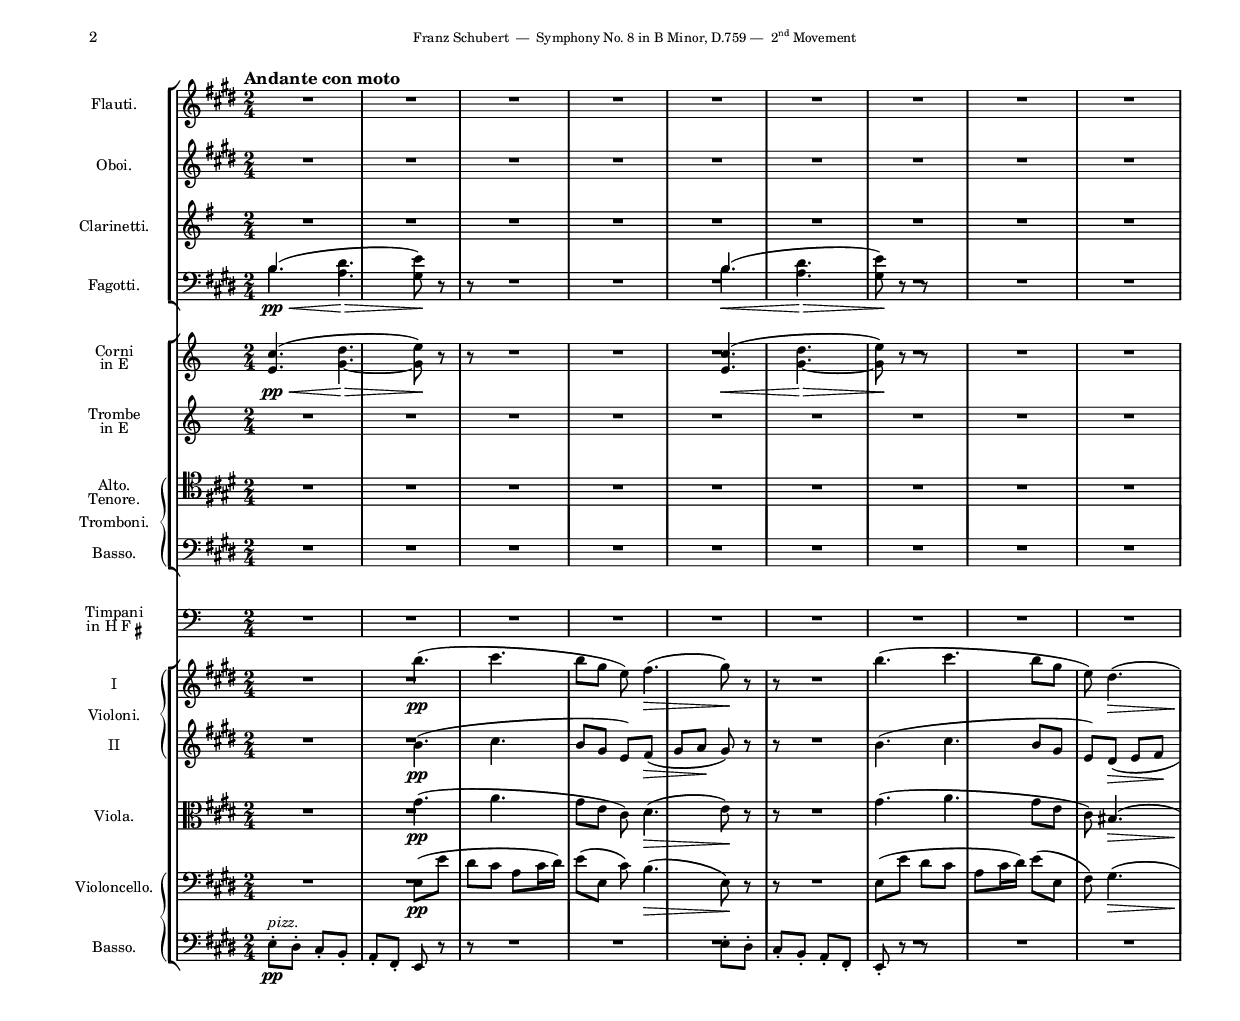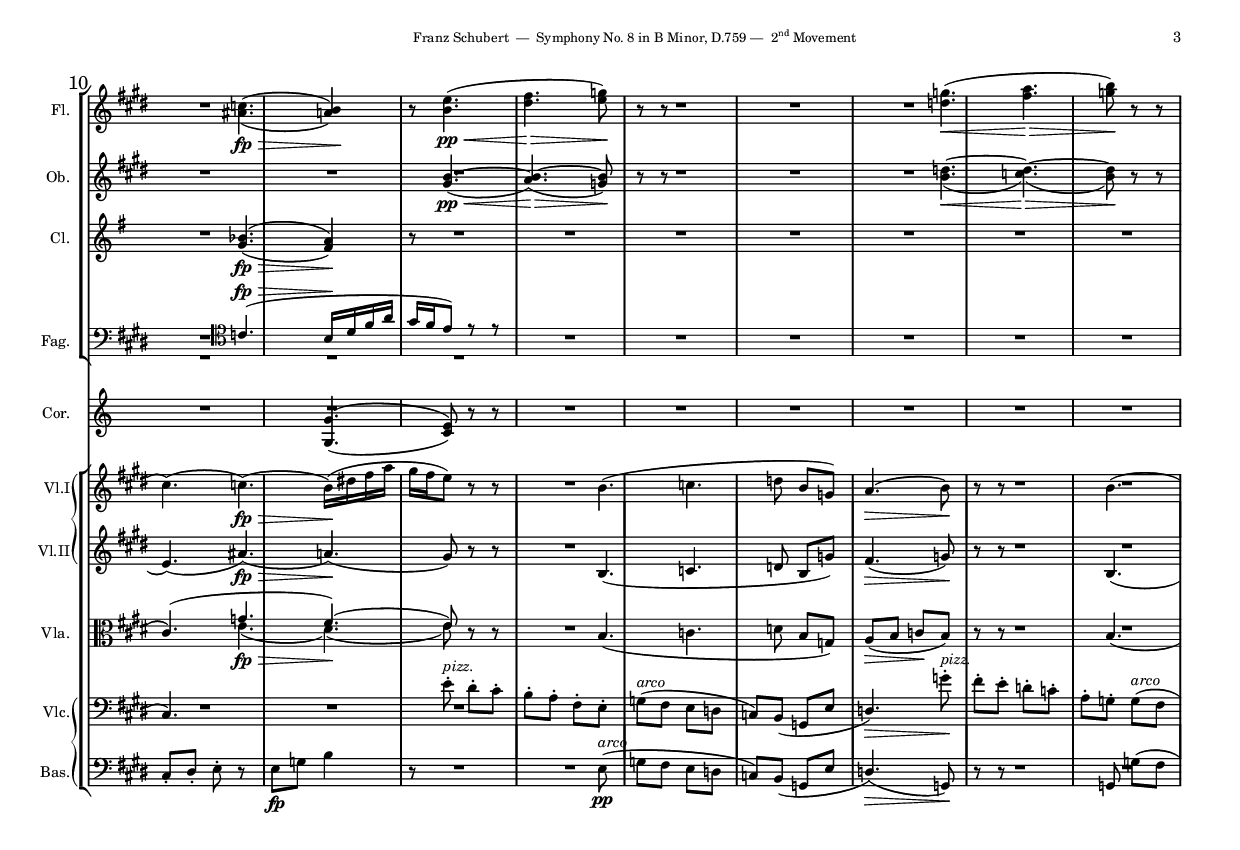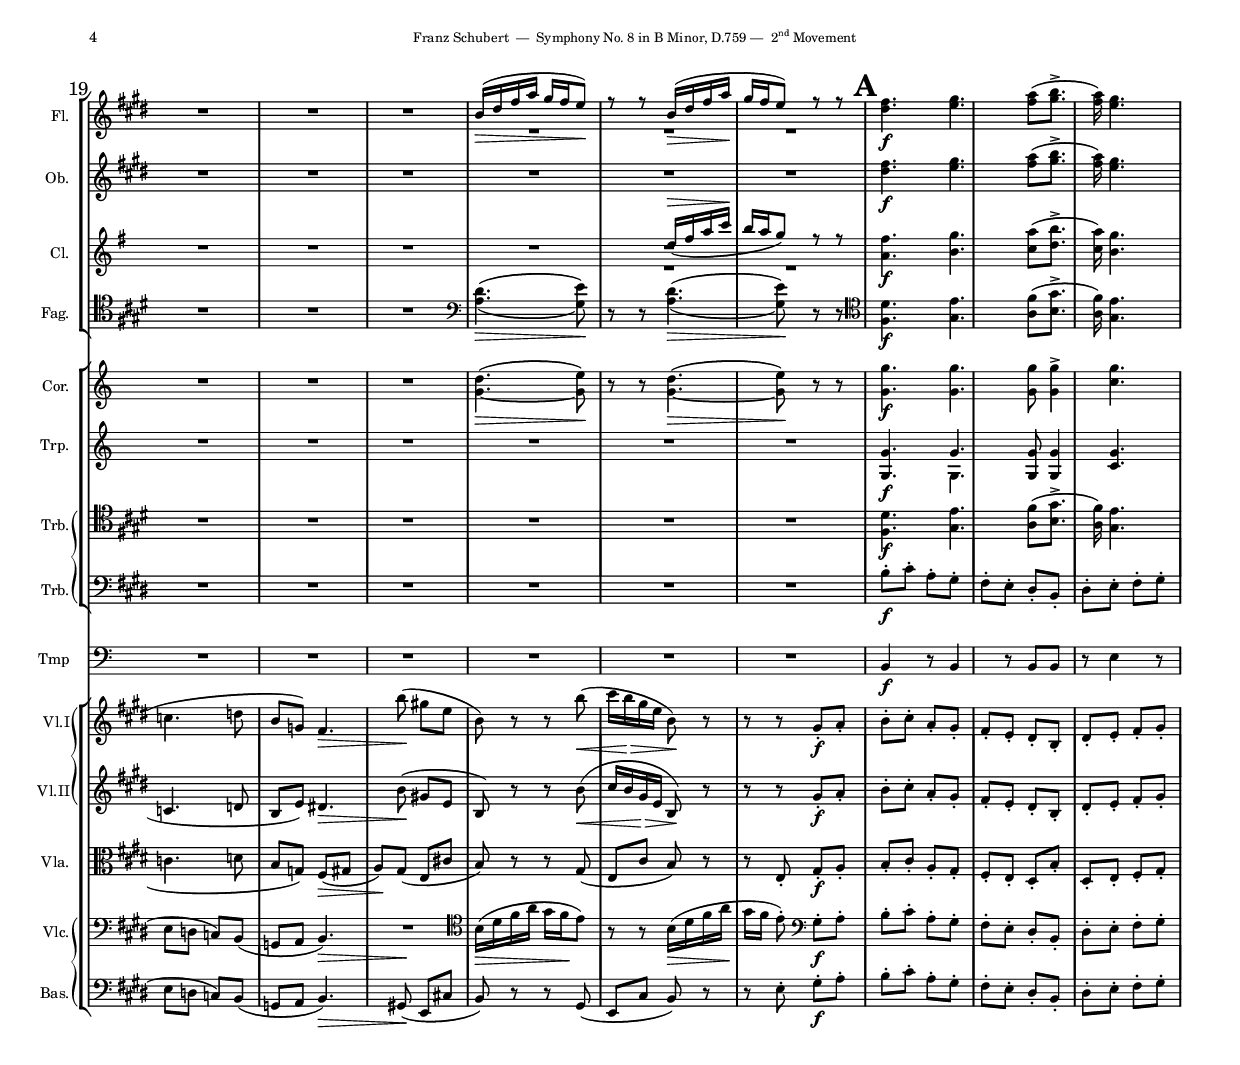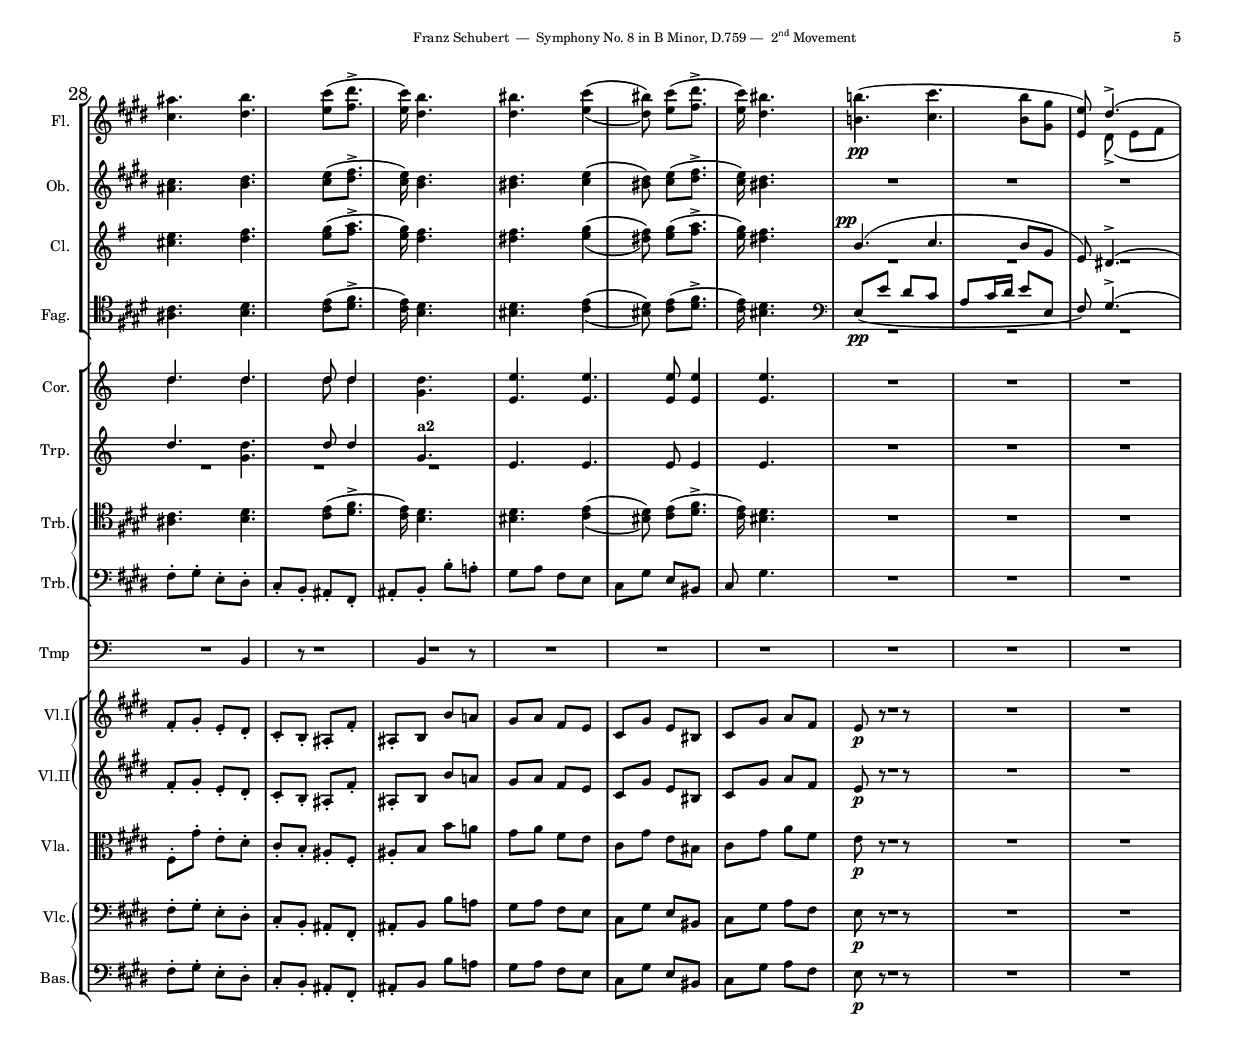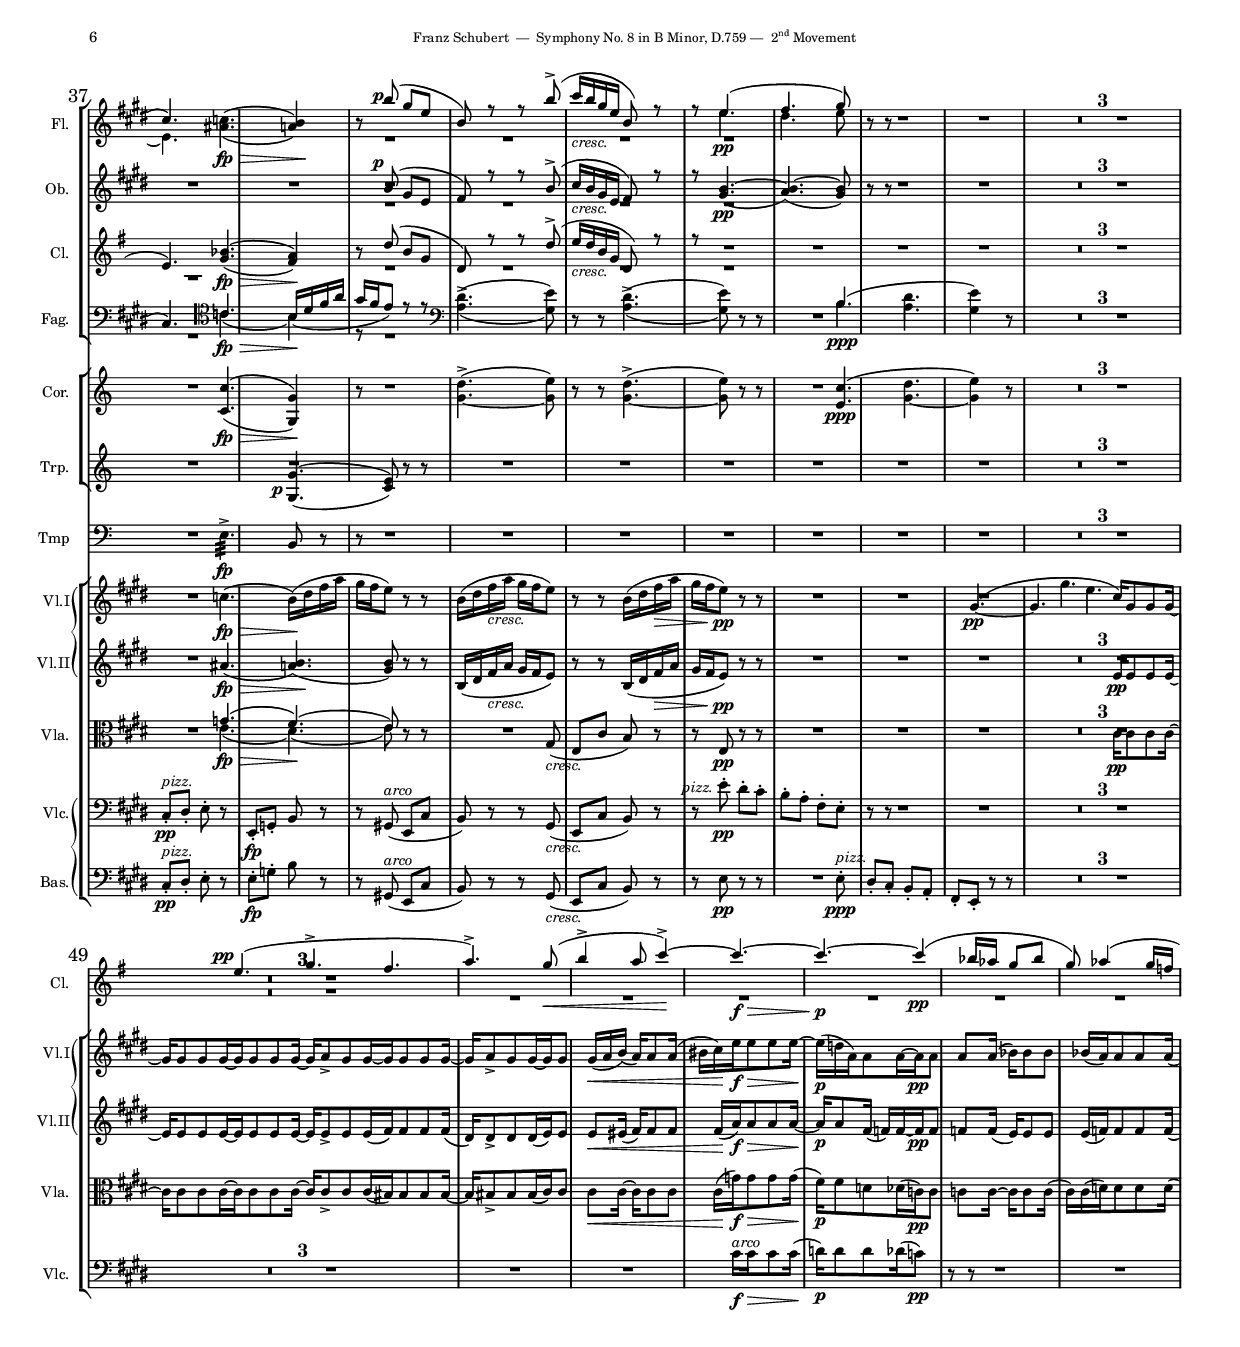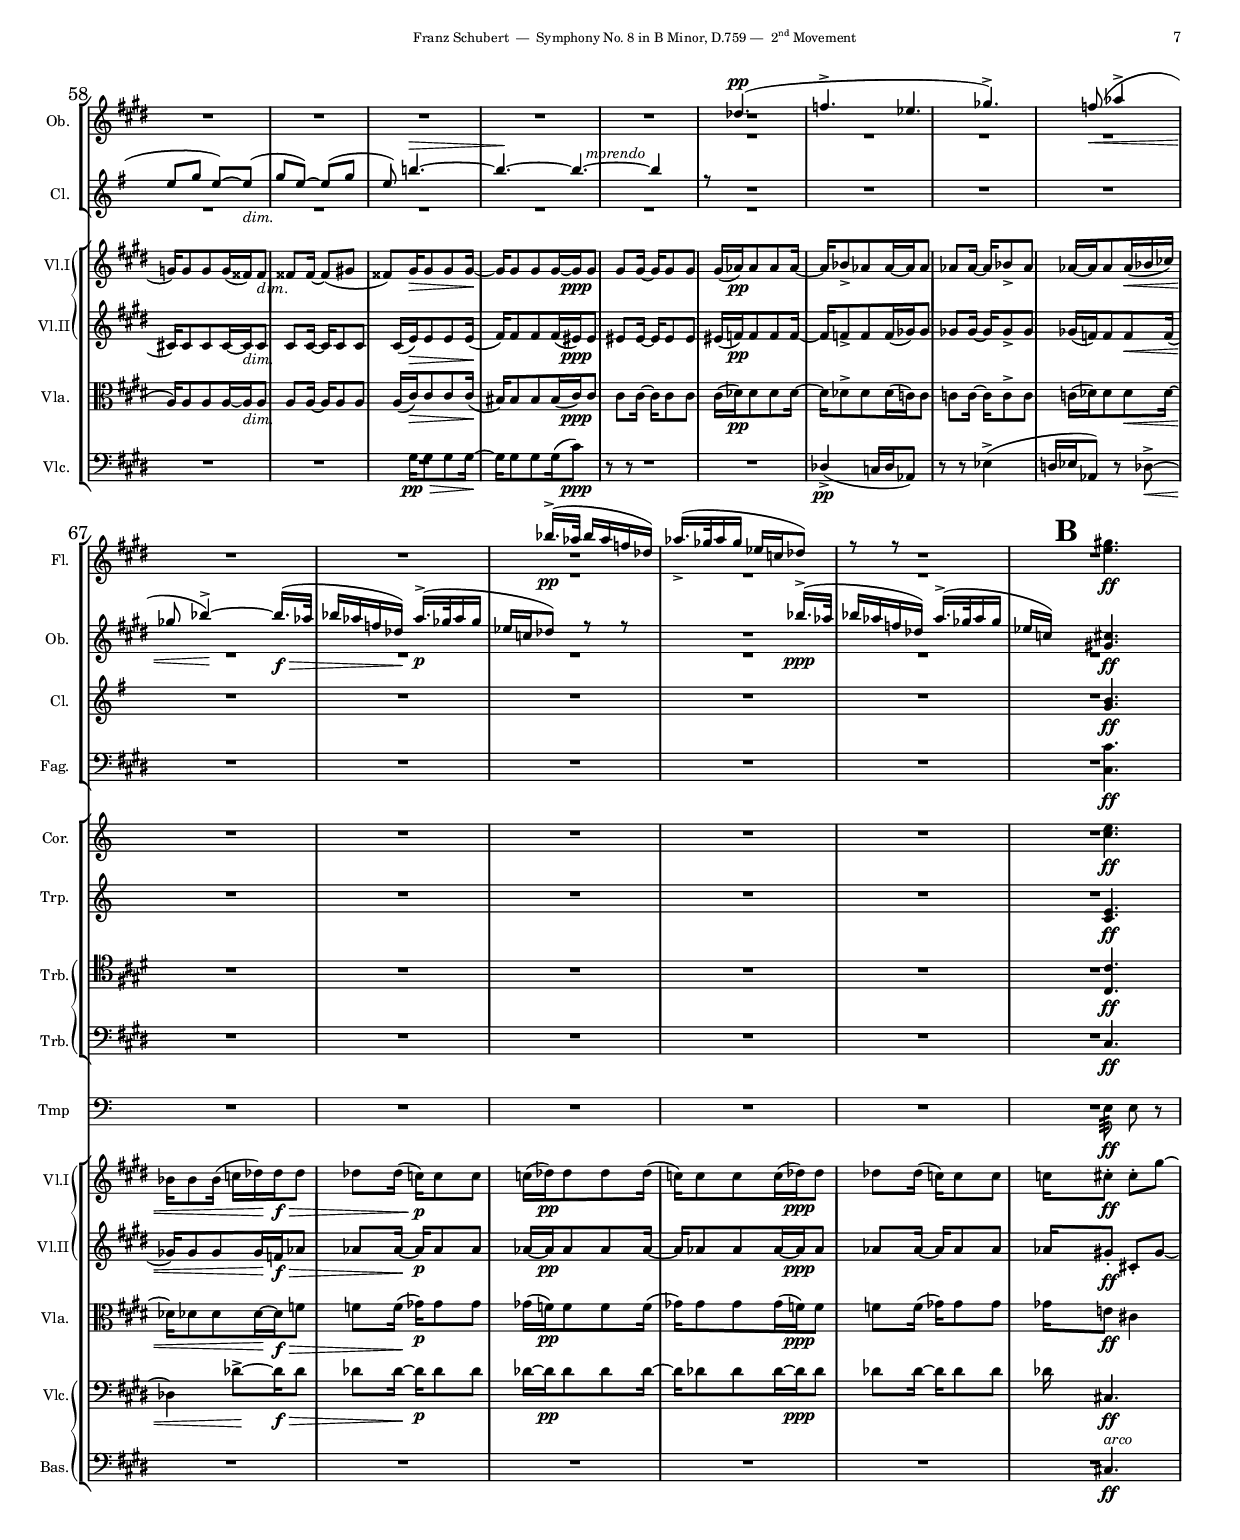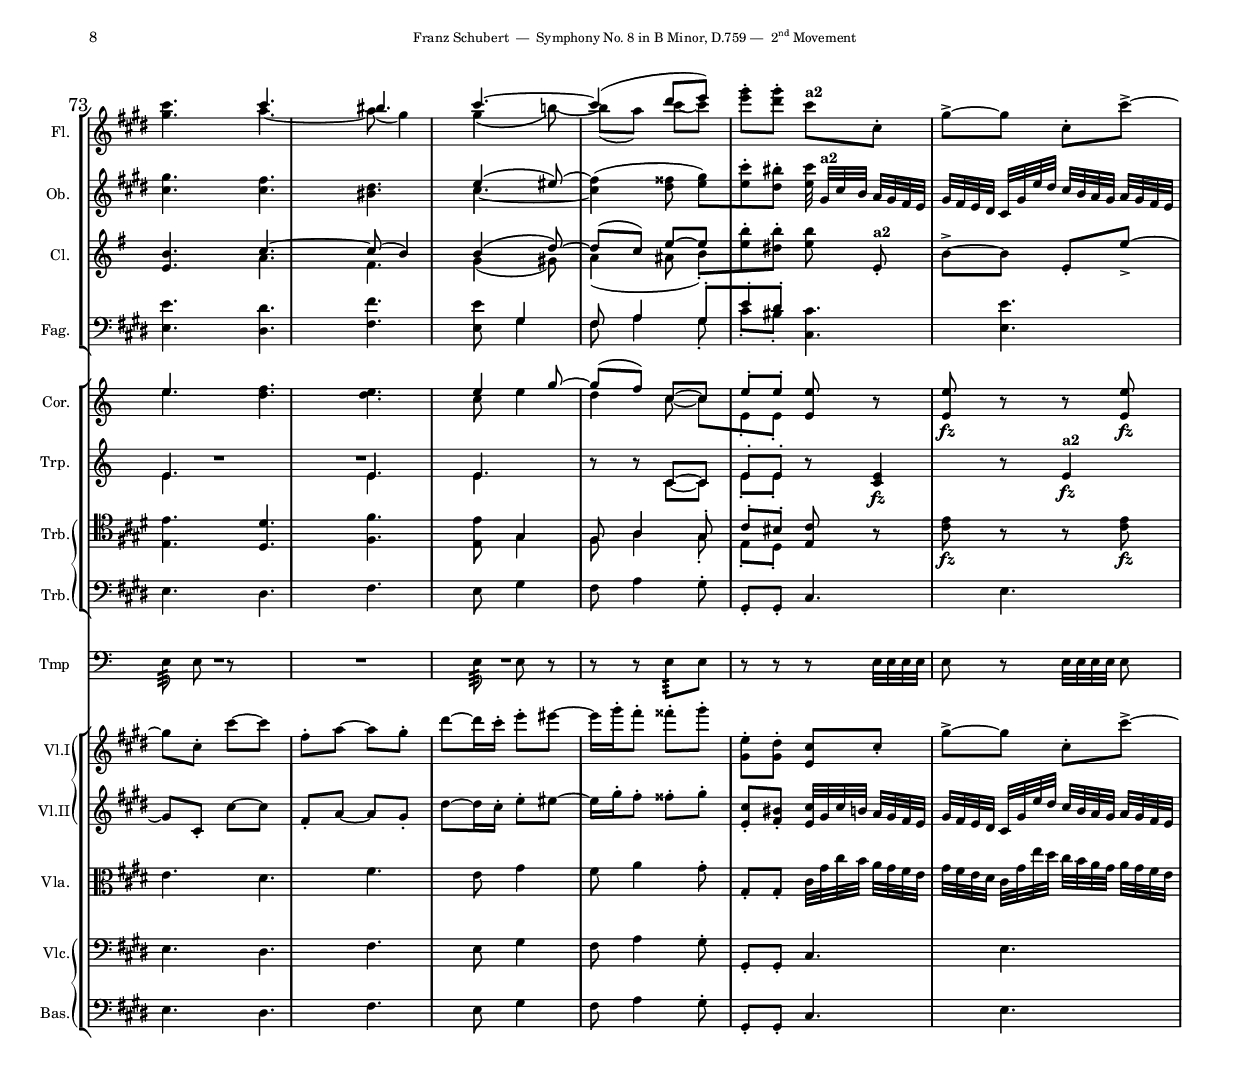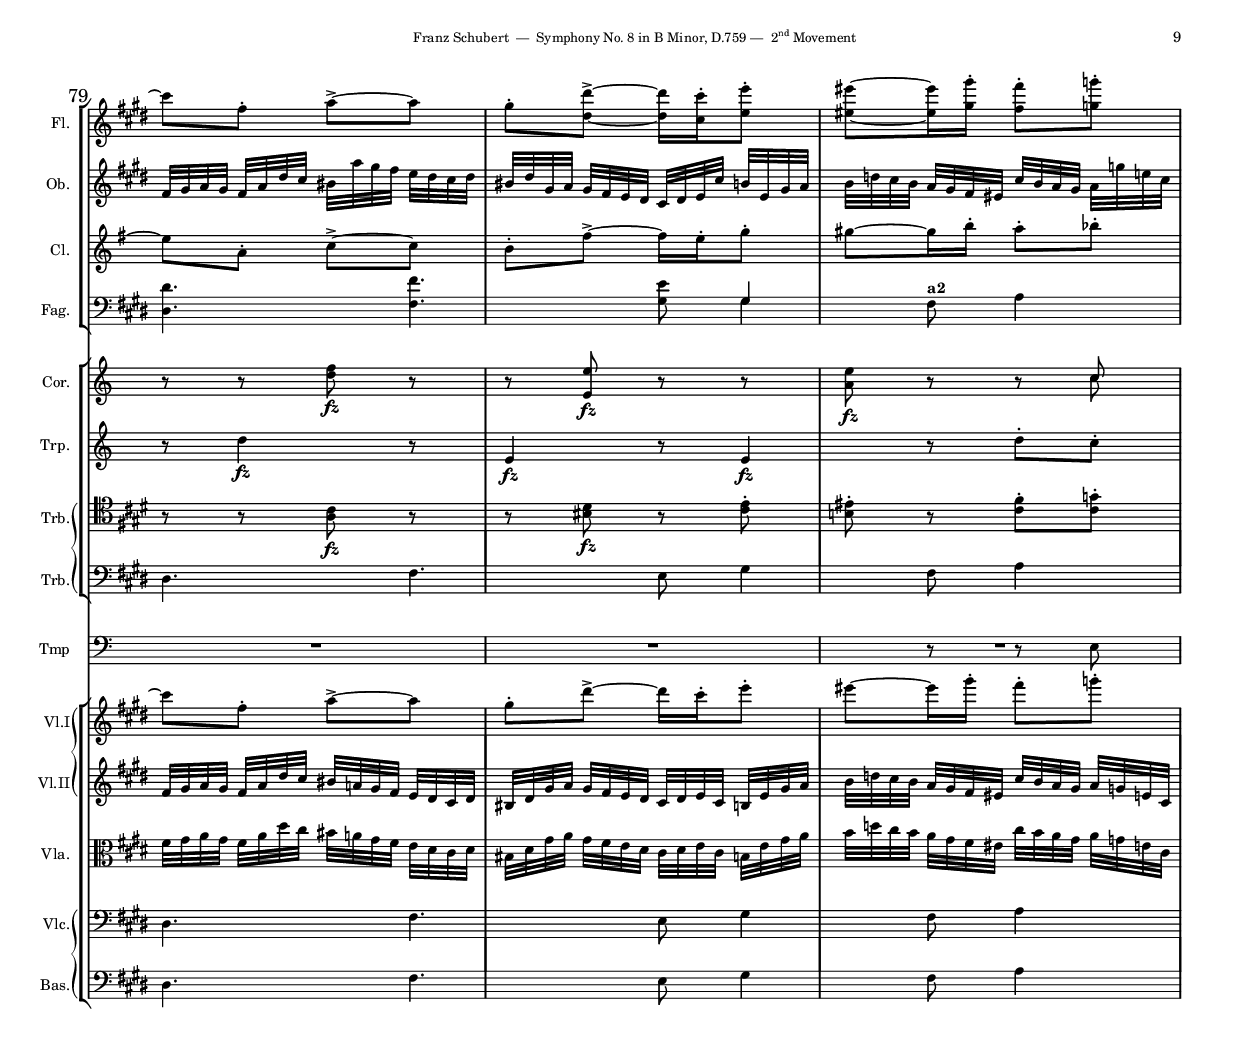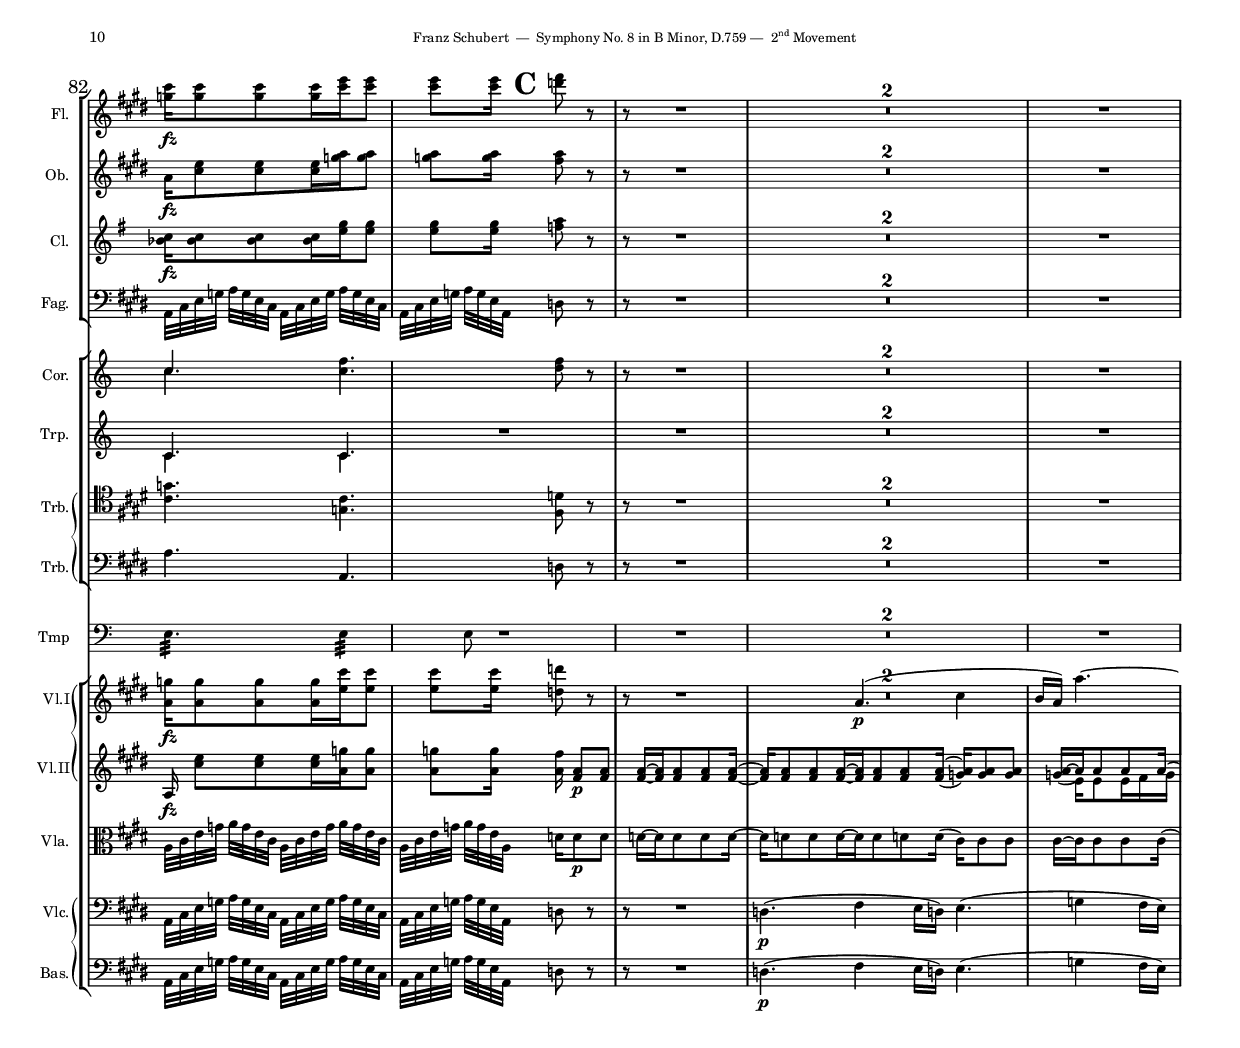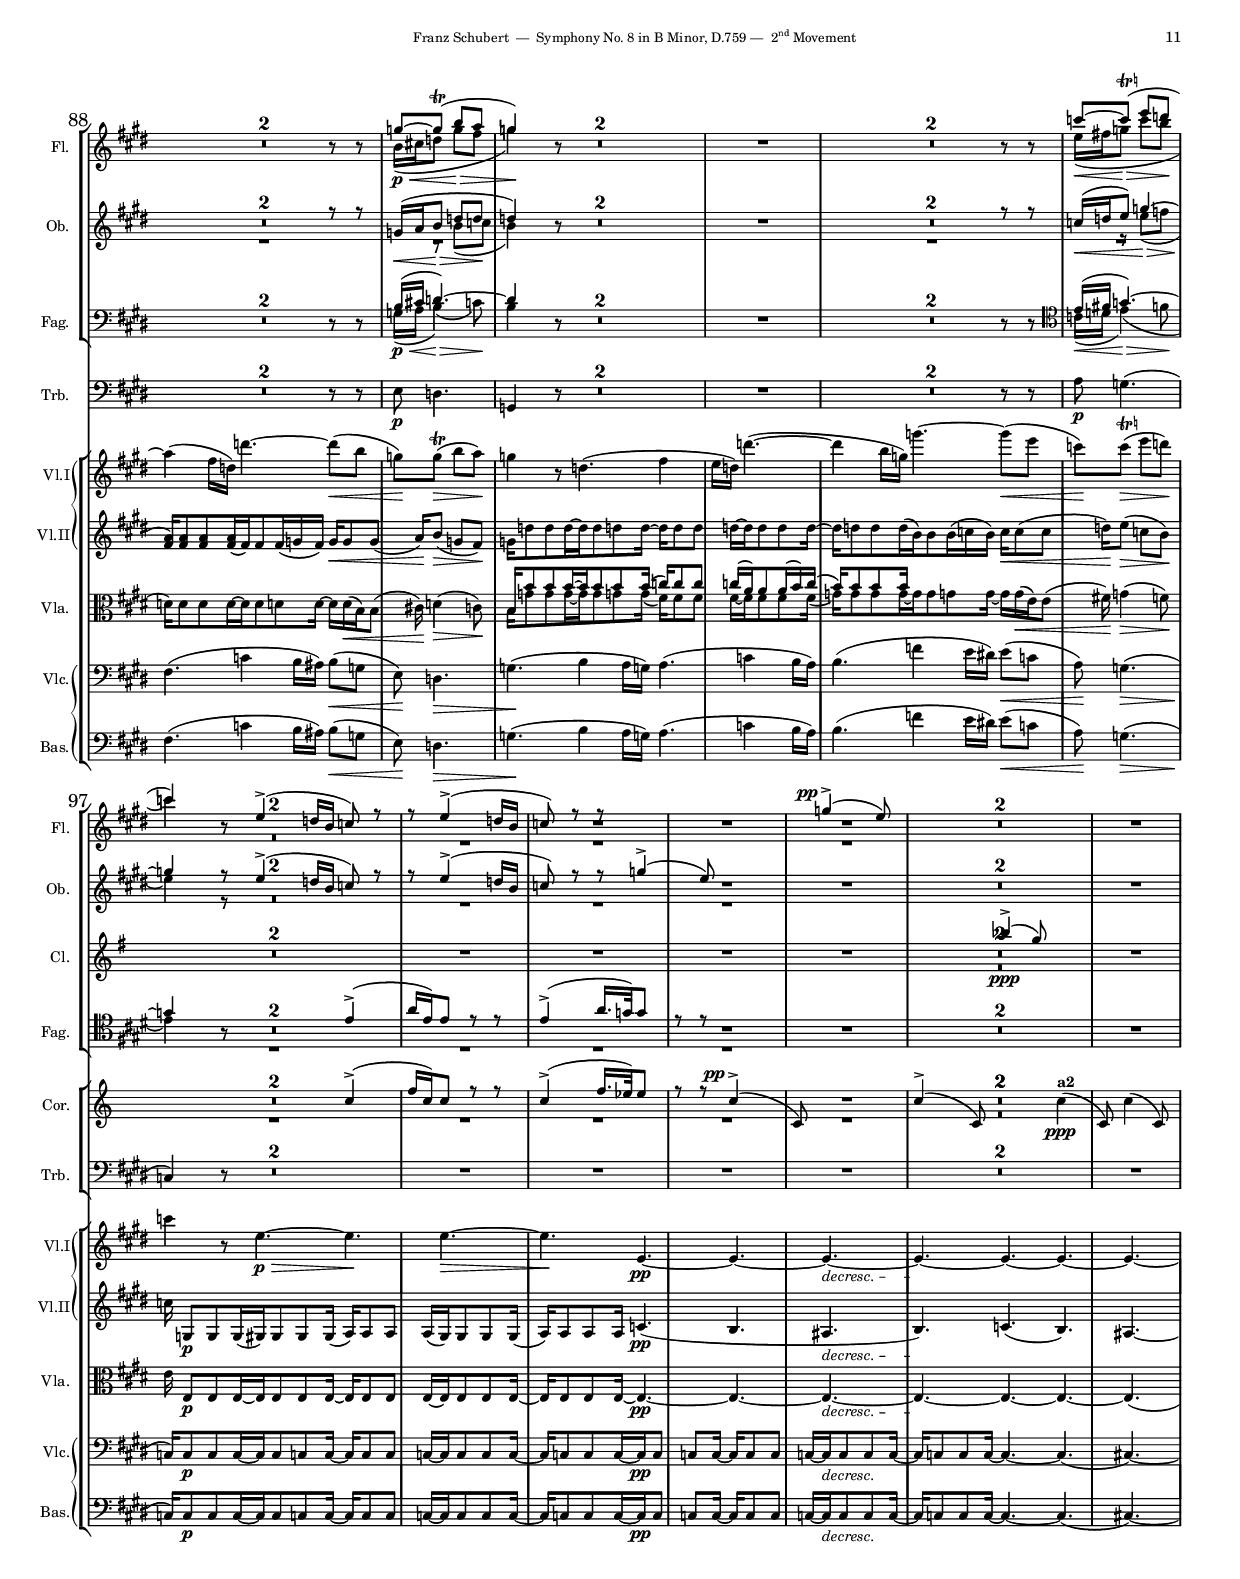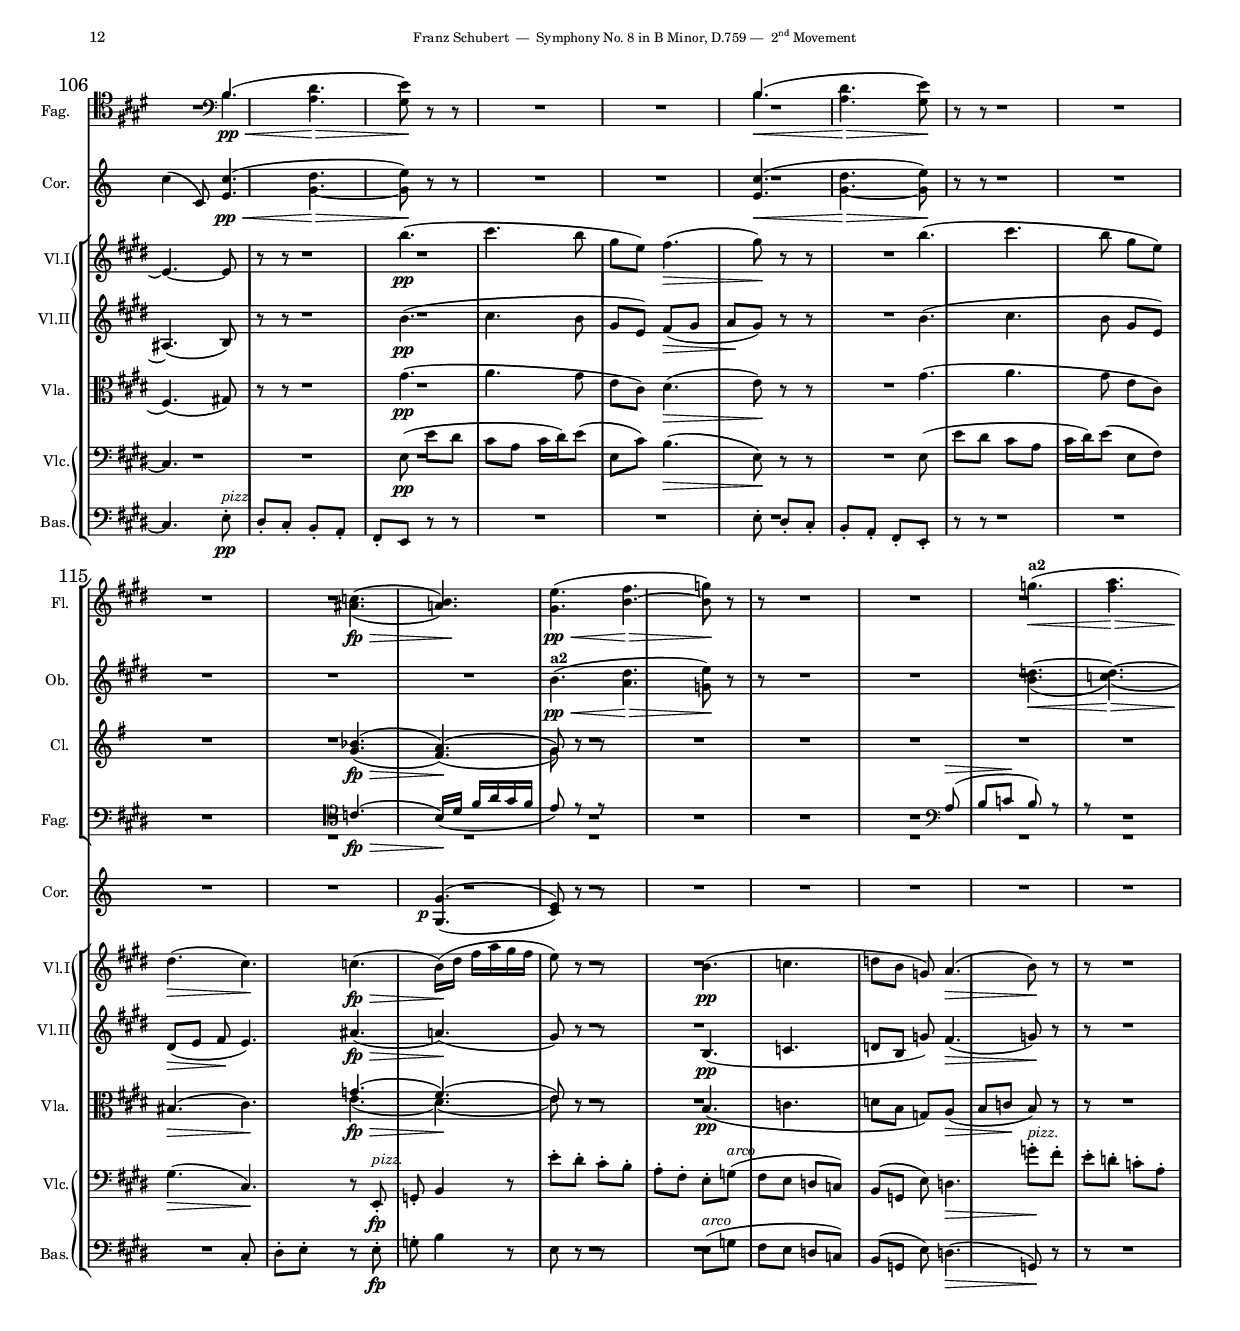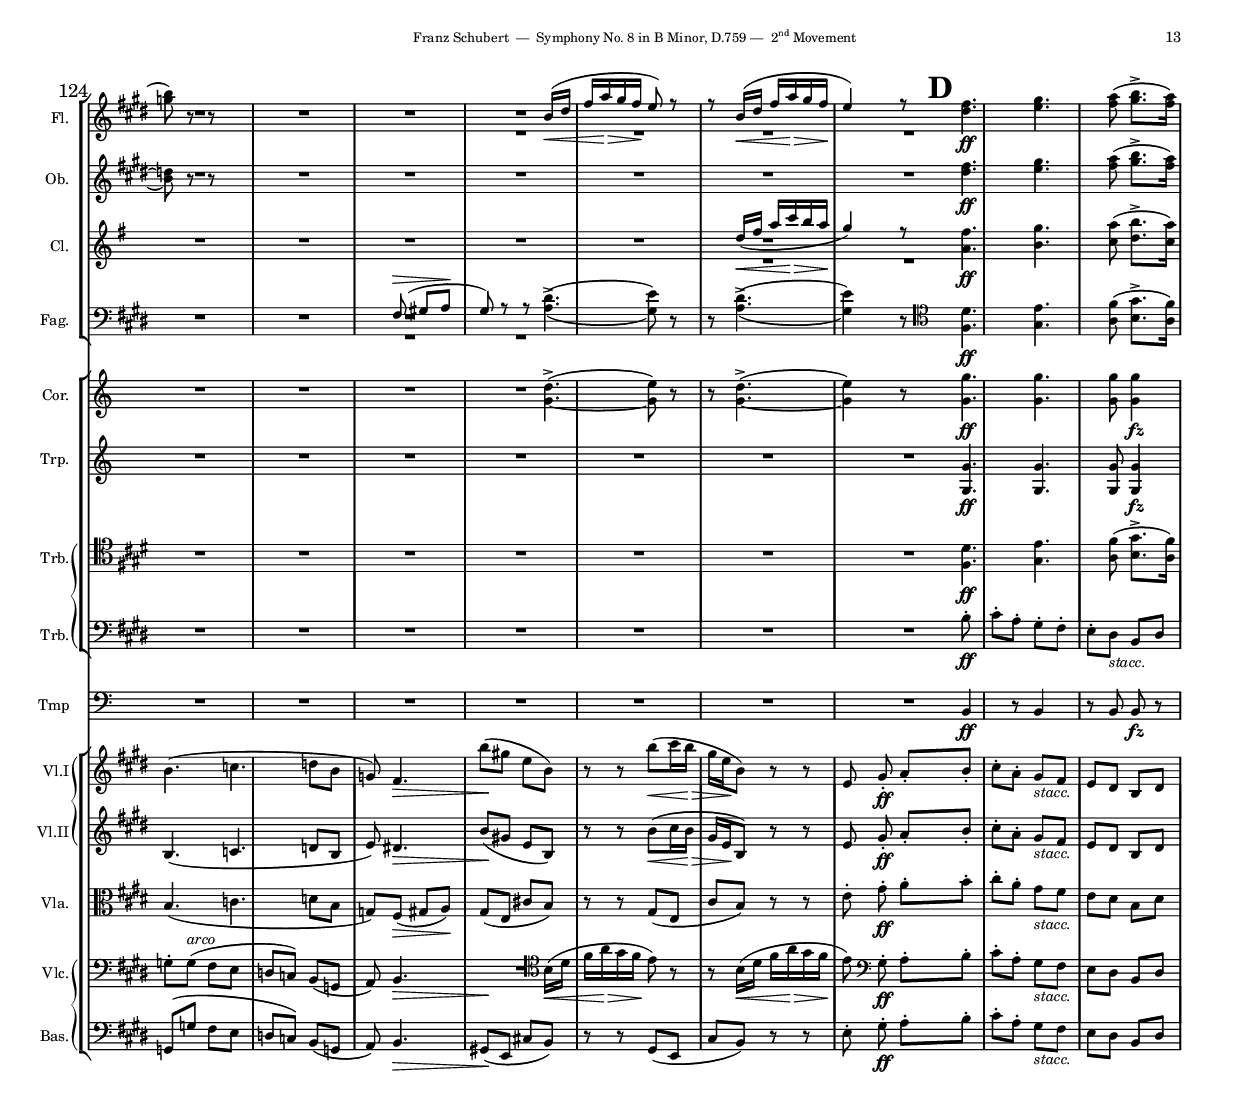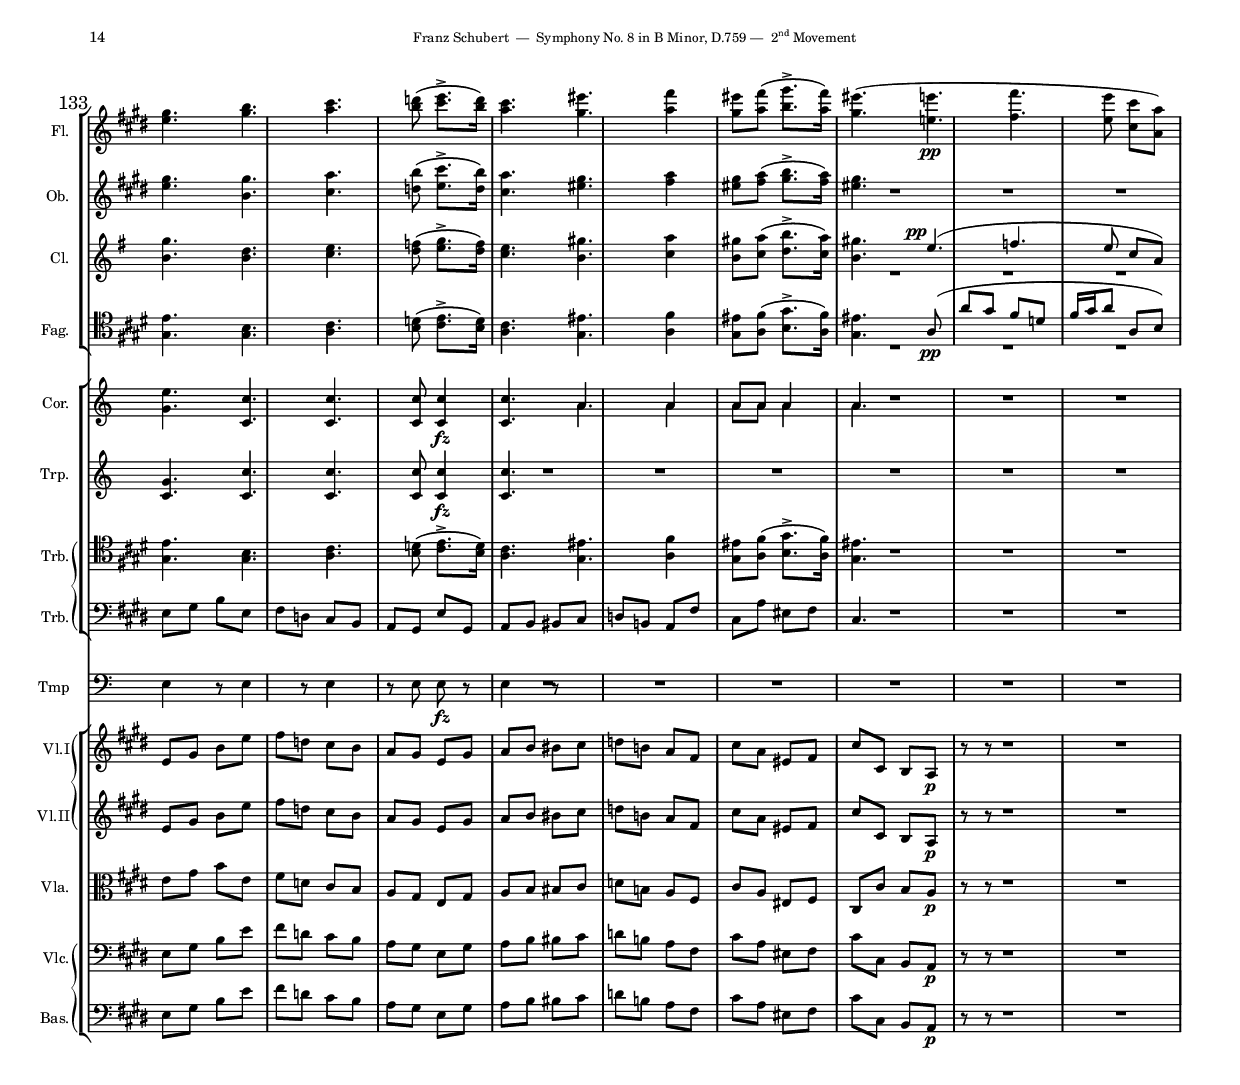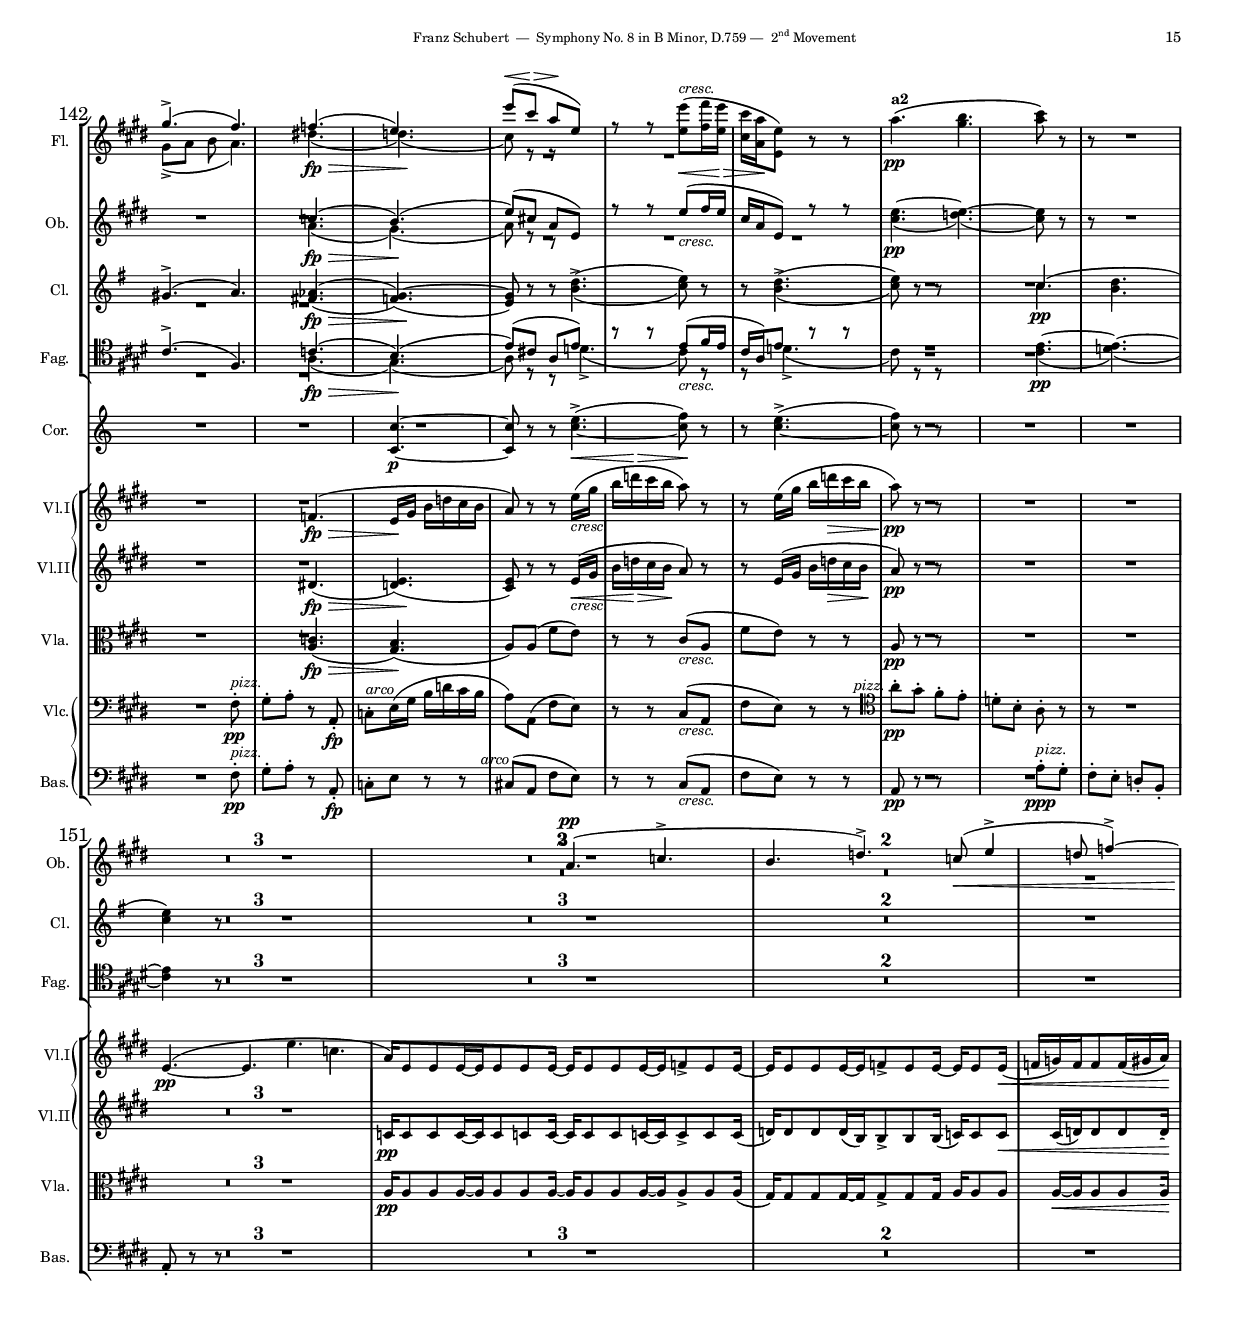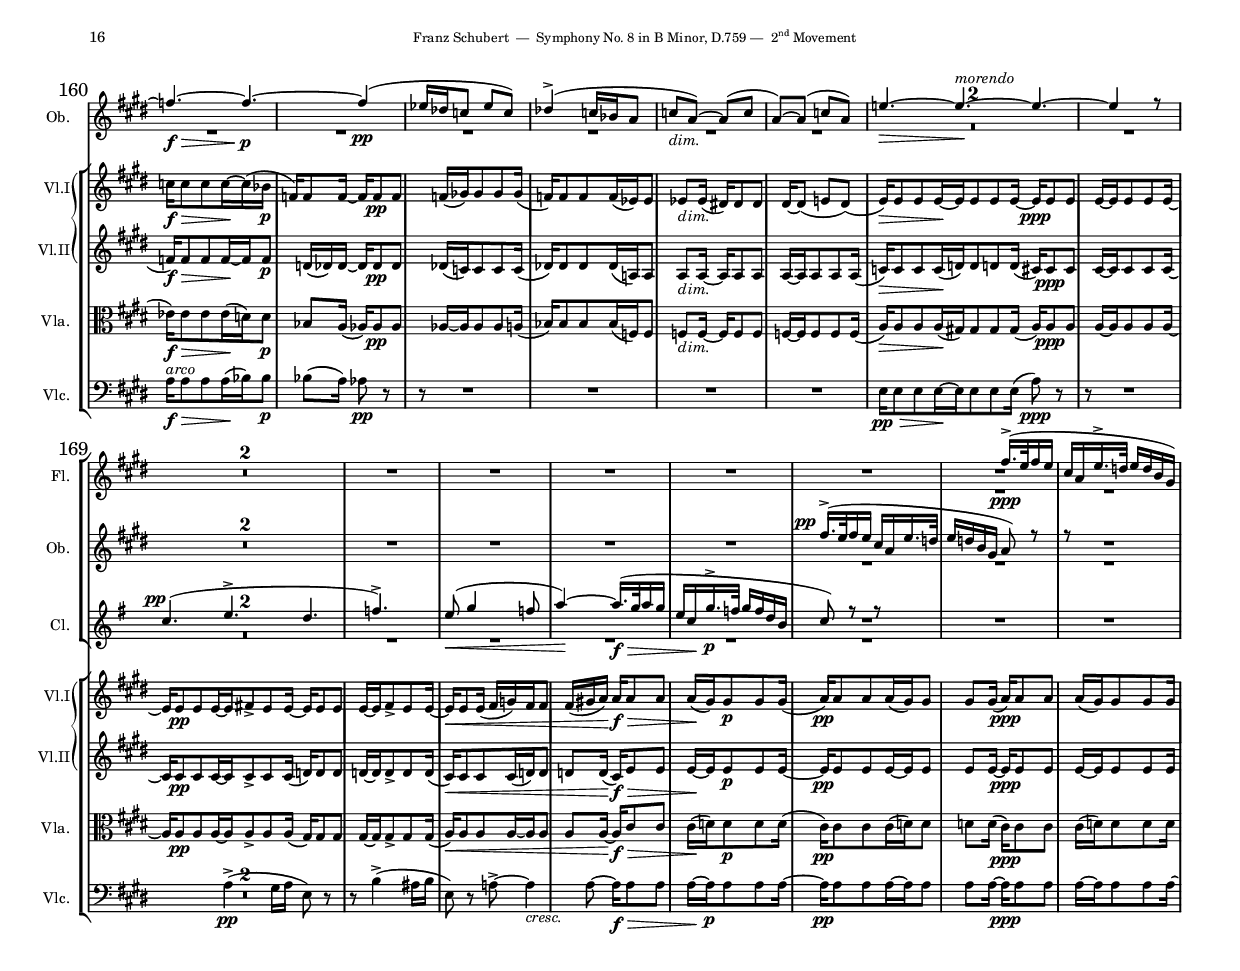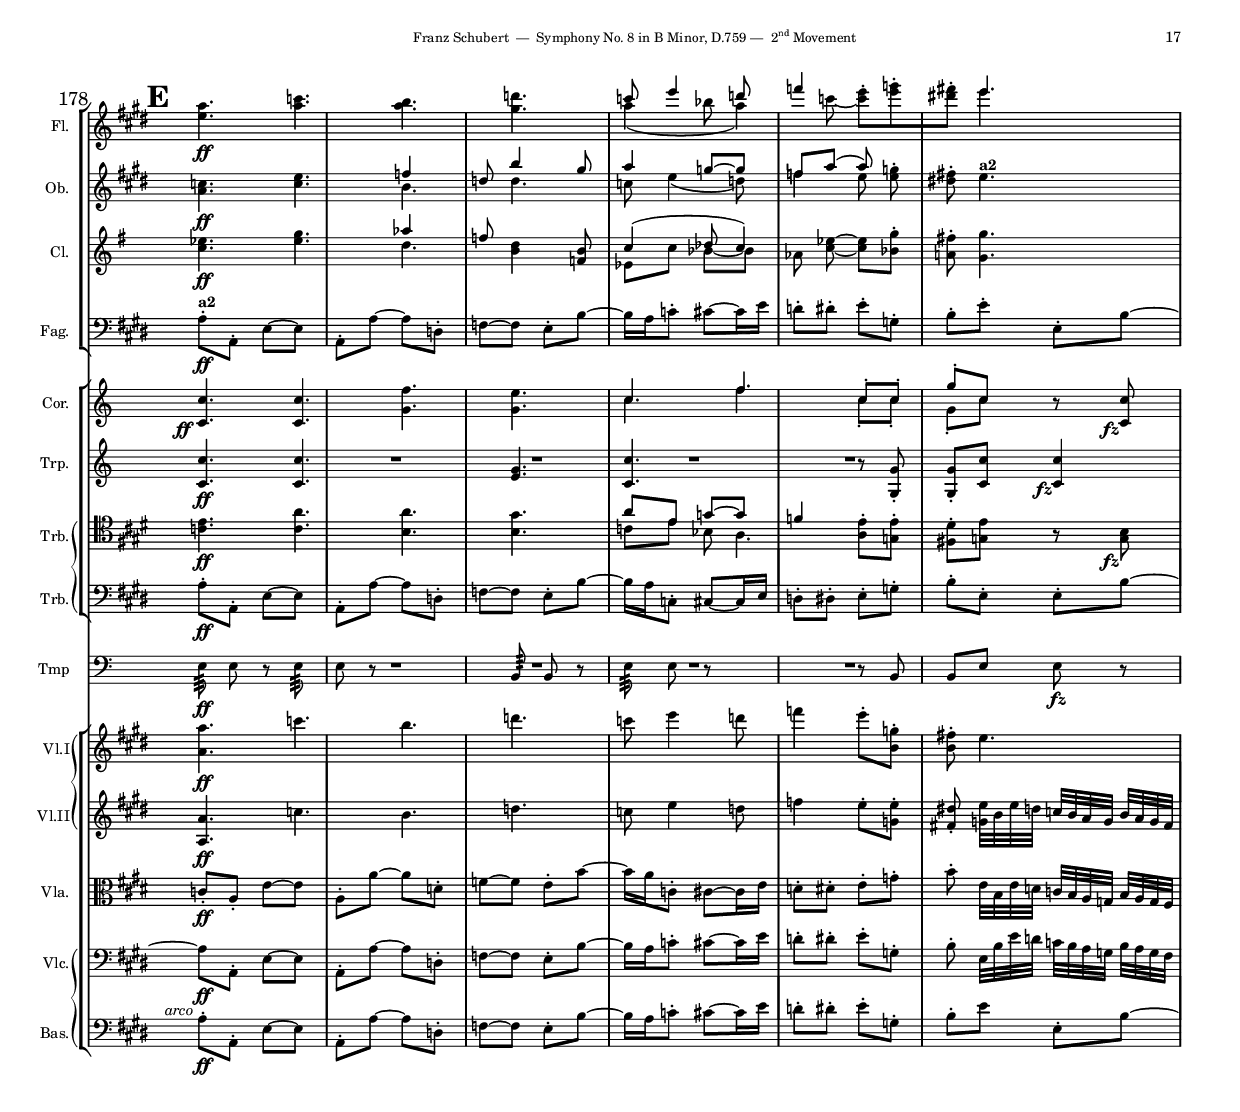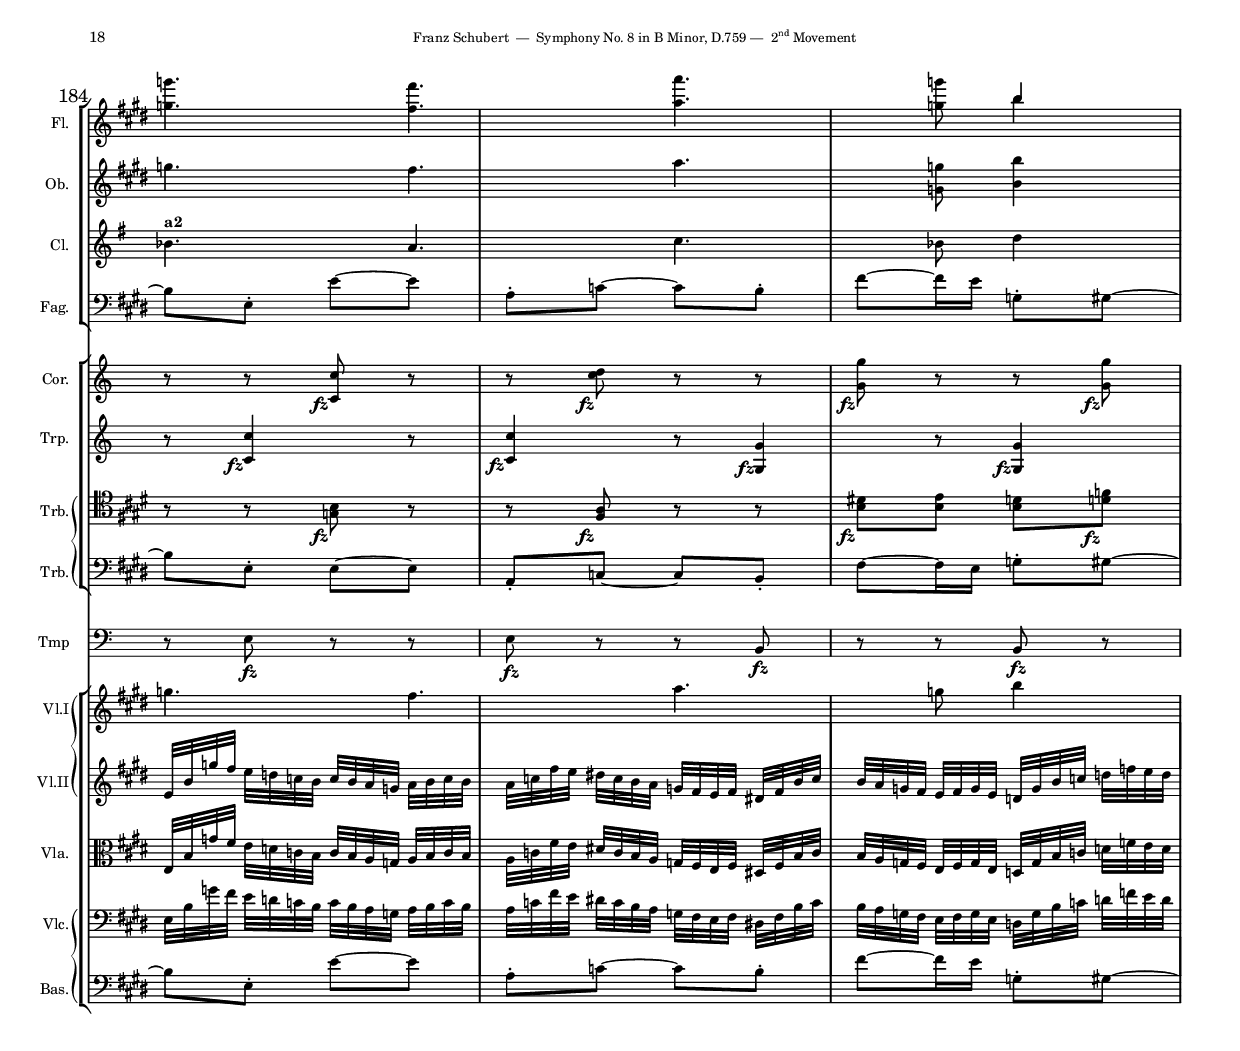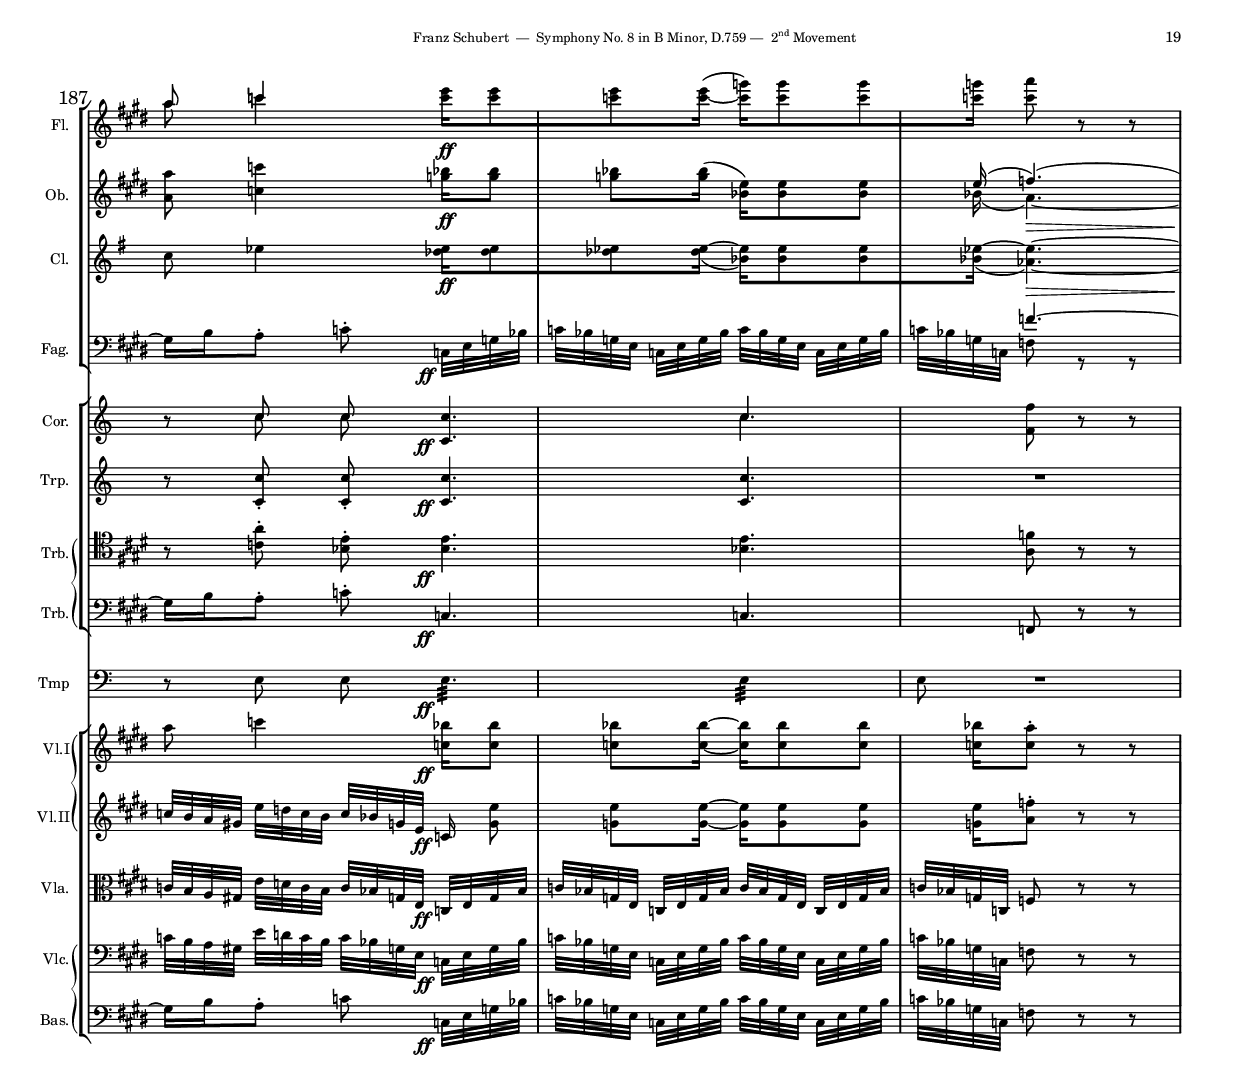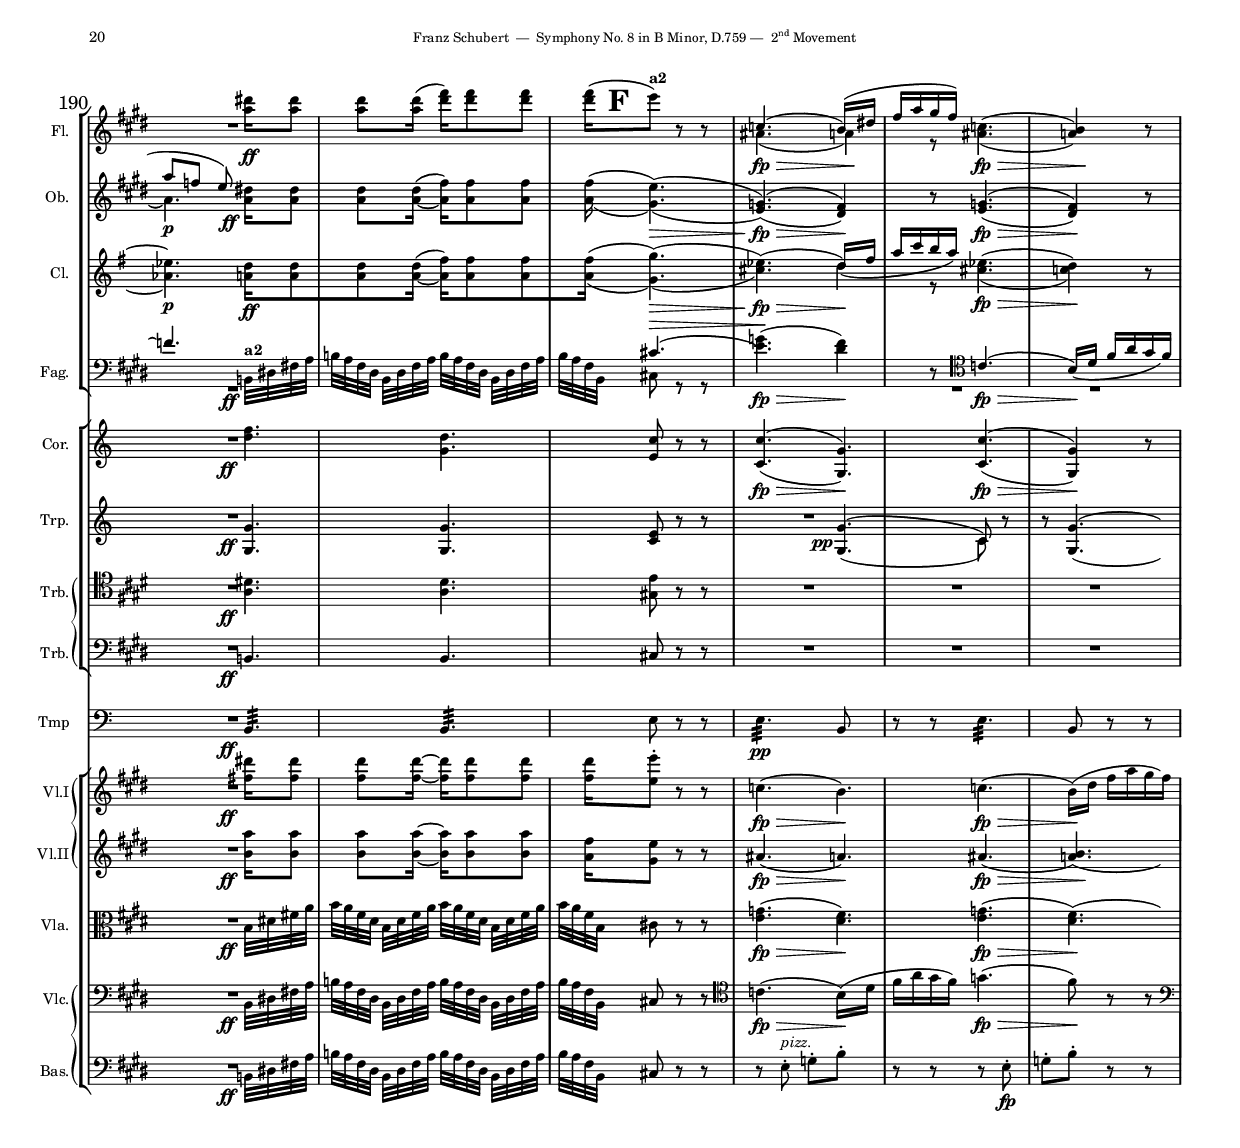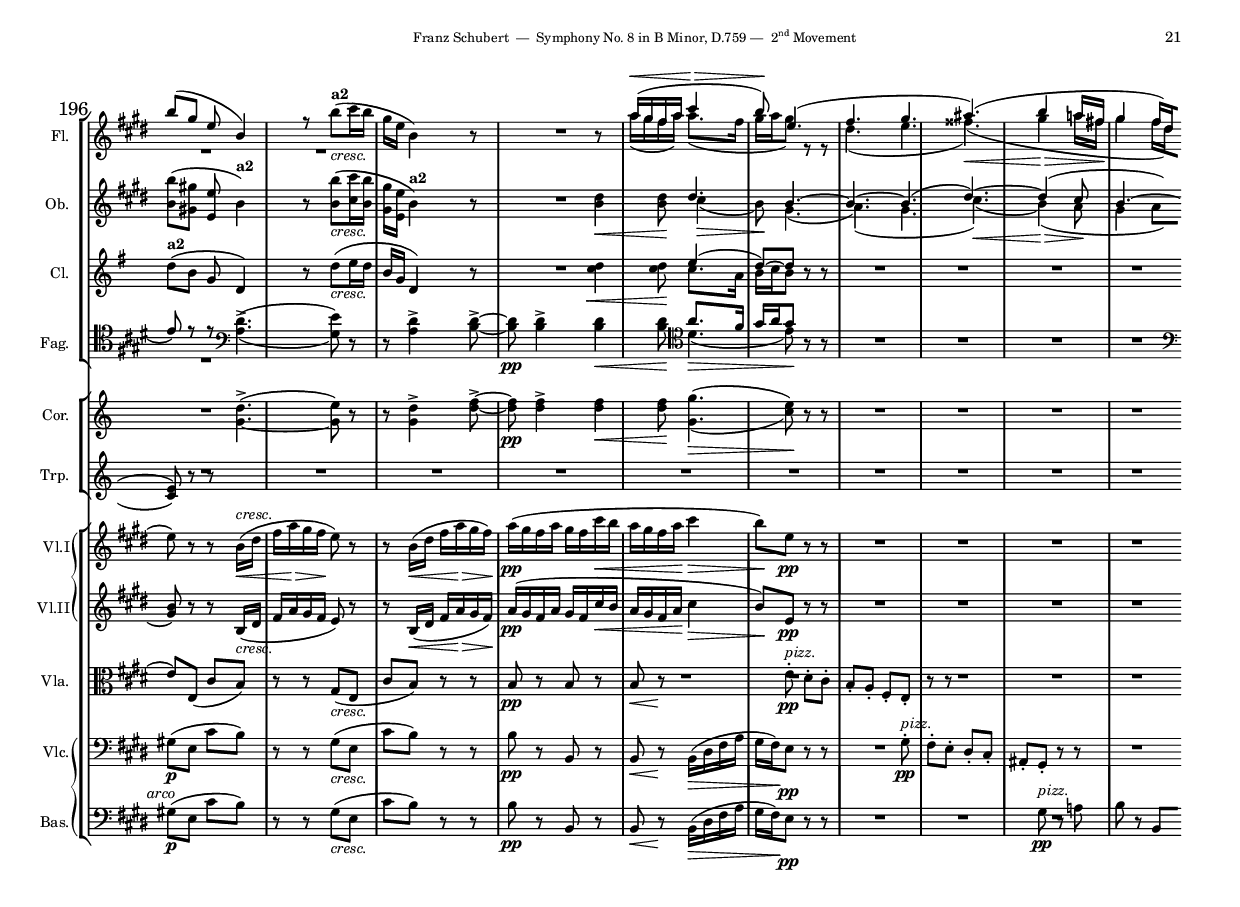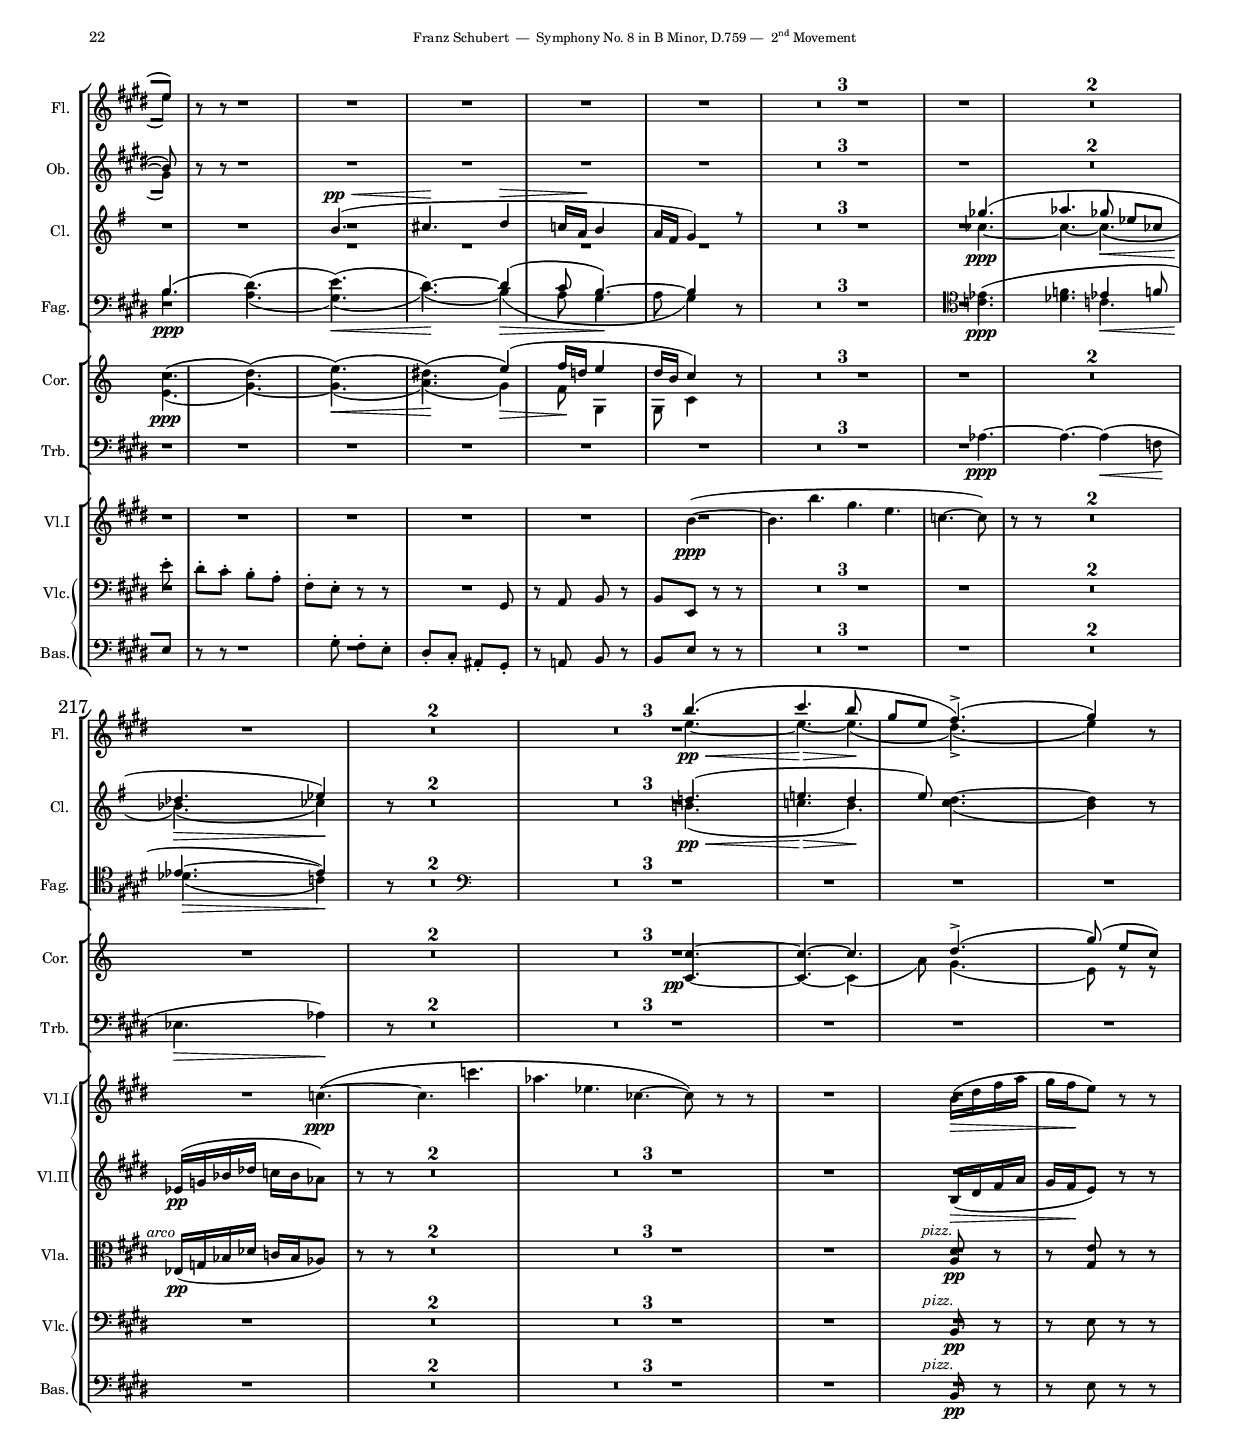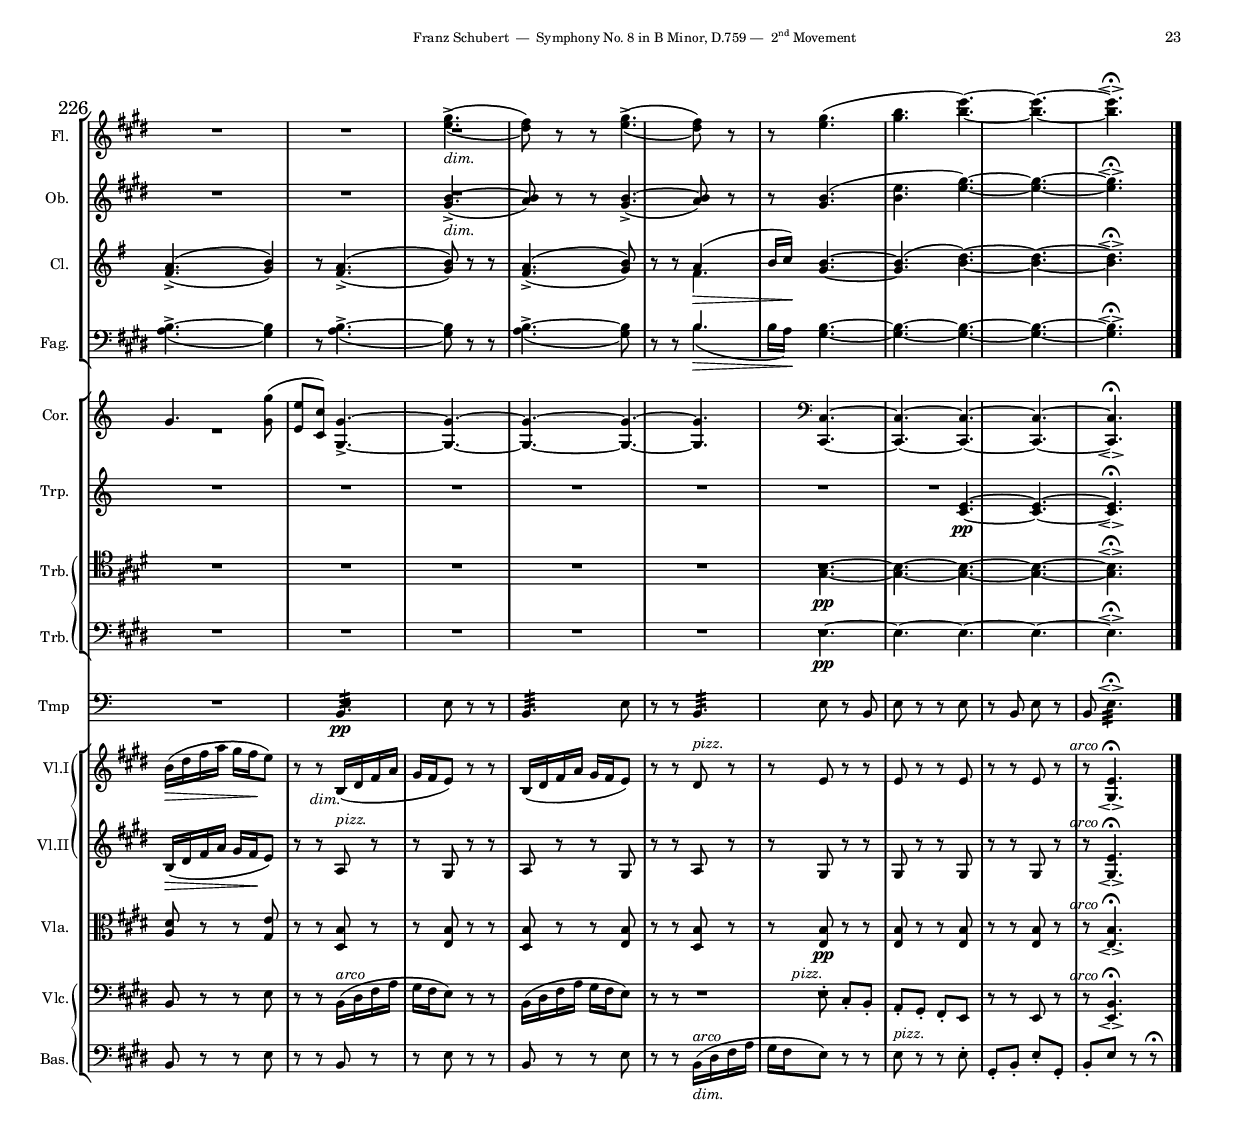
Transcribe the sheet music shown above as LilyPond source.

%###############################################################################
%#                                 H E A D E R                                 #
%###############################################################################
%
%  Composer           : Franz Schubert (1797 - 1828)
%  work               : Symphony No. 8 in B Minor, D.759
%  Source             : Franz Schubert's Werke, Serie I: Symphonien, No.8
%                       Leipzig Breitkopf & Härtel, 1885. Plate F.S. 8. 
%  Type of score      : Score conductor mvt II
%  Typesetter         : Sébastien MANEN
%  date of initiation : Sunday 12 February 2023, 19:55
%
%###############################################################################
%#                          I N C L U D E   F I L E S                          #
%###############################################################################
\version "2.22.1"
\include "./00-Common/Symph8_D759_Header.ily"
%  work        : Schubert Symphony No. 8 in B minor, D.759
%  typesetter  : Sébastien MANEN
%  date        : Sunday 12 February 2023, 19:55
%###############################################################################
%#                          P A P E R   S E C T I O N                          #
%###############################################################################
\paper {
	ragged-last-bottom = ##t
	ragged-bottom = ##t
	left-margin = 15 \mm
%	indent = 0
%	annotate-spacing = ##t
%	slashSeparator = \markup {
%		\center-align
%		\vcenter \combine
%		\beam #3.3 #0.5 #0.54
%		\raise #1.24 \beam #3.3 #0.5 #0.54
%	}
%	system-separator-markup = \slashSeparator
	bookTitleMarkup = \markup {
		\column {
			\vspace #15
			\fill-line {
				\fromproperty #'header:composer
			}
			\vspace #10
			\fill-line {
				\fromproperty #'header:title
			}
			\vspace #10
			\fill-line {
				\fromproperty #'header:subtitle
			}
		}
	}
	oddHeaderMarkup = \markup {
		\on-the-fly \not-first-page \fill-line {
			\null
			\center-column {
				\smaller \fromproperty #'header:subsubtitle
				\fromproperty #'header:instrument
				\vspace #1
			}
			\fromproperty #'page:page-number-string
		}
	}
	evenHeaderMarkup = \markup {
		\on-the-fly \not-first-page \fill-line {
			\fromproperty #'page:page-number-string
			\center-column {
				\smaller \fromproperty #'header:subsubtitle
				\fromproperty #'header:instrument
				\vspace #1
			}
			\null
		}
	}
	oddFooterMarkup = \markup {
		\column {
			\fill-line {
				\on-the-fly #(on-page 1) \fromproperty #'header:copyright
			}
		}
	}
}

%  work        : Schubert Symphony No. 8 in B minor, D.759
%  typesetter  : Sébastien MANEN
%  date        : Sunday 12 February 2023, 19:55
%###############################################################################
%#                           T I M E   S E C T I O N                           #
%###############################################################################
timeMvtI = {
	\time 3/4
}
timeMvtII = {
	\time 2/4
}


%  work        : Schubert Symphony No. 8 in B minor, D.759
%  typesetter  : Sébastien MANEN
%  date        : Sunday 12 February 2023, 19:55
%###############################################################################
%#                         L A Y O U T   S E C T I O N                         #
%###############################################################################
#(set-global-staff-size 13) %13
%#(ly:set-option 'debug-skylines #t)
\layout {
	#(layout-set-staff-size 13) %13
	\set Score.alternativeNumberingStyle = #'numbers
	\set Score.markFormatter = #format-mark-alphabet
%	\mergeDifferentlyHeadedOn
	\mergeDifferentlyDottedOn
	\context {
		\Voice
		\override TupletBracket #'bracket-visibility = ##f
%		\override TupletNumber.avoid-slur = #'outside
		\override Hairpin.to-barline = ##f
		\override TrillSpanner.bound-details.right.padding = #1.5
		\override Fingering.avoid-slur = #'around
		%\override Script.staff-padding = #'()
		\override Hairpin.height = #0.55
	}
	\context {
		\Staff
		\consists #Measure_counter_engraver
		\override TupletBracket.staff-padding = ##f
		\override Fingering.staff-padding = #'()
		%\override Script.staff-padding = ##f
		\override MultiMeasureRest.space-increment = 1
		\RemoveEmptyStaves
	}
	\context {
		\Score
		\override RehearsalMark #'font-size = #6  % 6
		\override RehearsalMark.extra-spacing-width = #'(-0.3 . 0.3) %0.7
		\override RehearsalMark.outside-staff-priority = ##f
		\override RehearsalMark.extra-spacing-height = #'(-inf.0 . +inf.0)
		\override DynamicTextSpanner.font-size = #0
		\override BarNumber.font-size = #2 %2
		\override MeasureCounter.outside-staff-priority = #390
		\override FootnoteItem #'annotation-line = ##f
		\override MetronomeMark.font-size = #1 %1
	}
}
layoutTemp = \layout {
	\compressMMRests
	\compressEmptyMeasures
%	\set Voice.restNumberThreshold = #0
%	\set Score.barNumberVisibility = #first-bar-number-invisible-save-broken-bars
}

arco = \markup {\italic arco}
crescmarkup = \markup {\italic cresc.}
pizz = \markup {\italic pizz.}
dimmarkup = \markup {\italic dim.}
morendo = \markup {\italic {morendo}}
stacc = \markup {\italic stacc.}
becarre = \markup { \tiny \natural }
gp = \markup {G.P.}

ffz = #(make-dynamic-script "ffz")
un=^\markup {\tiny \number 1}
deux=^\markup {\tiny \number 2}
trois=^\markup {\tiny \number 3}
quatre=^\markup {\tiny \number 4}
cinq=^\markup {\tiny \number 5}
six=^\markup {\tiny \number 6}
sept=^\markup {\tiny \number 7}
huit=^\markup {\tiny \number 8}
neuf=^\markup {\tiny \number 9}
dix=^\markup {\tiny \number 10}
onze=^\markup {\tiny \number 11}

naturaltrillmark = \markup {
	\concat {
		\hspace #0.8
		\general-align #Y #CENTER {
			\musicglyph #"scripts.trill" 
			\hspace #0.45
			\teeny \natural 
		}
	}
}


mmrPos = #(define-music-function
	(position)
	(number?)
	#{
		\once \override MultiMeasureRest.staff-position = #(- position 2)
	#}
)

%%%%%%%%%%%%%%%%%%%%%%%%%%%%%%%%%%%%%%%%%%%%%%%%%%%%%%%%%%%%%%%%%%%%%%%%%%%%%%%%

%aIIXoffset = #(define-music-function
%	(offset)
%	(number?)
%	#{
%		\once \override CombineTextScript.X-offset = #offset
%	#}
%)

%aIIOmit = \once \omit Voice.CombineTextScript

%aIIExtraOffset = #(define-music-function
%	(extraoffset)
%	(pair?)
%	#{
%		\once \override CombineTextScript.extra-offset = #extraoffset
%	#}
%)

%arpeggioPadding = #(define-music-function
%	(padding)
%	(number?)
%	#{
%		\once \override Voice.Arpeggio.padding = #padding
%	#}
%)

%beamOffset = #(define-music-function
%	(position)
%	(pair?)
%	#{
%		\once \offset positions #position Beam
%	#}
%)

%beamGap = #(define-music-function
%	(gap)
%	(number?)
%	#{
%		\once \override Beam.auto-knee-gap = #gap
%	#}
%)


%beamLeftTwoRightOne = {
%	\set stemLeftBeamCount = #2
%	\set stemRightBeamCount = #1
%}

%beamLeftOneRightTwo = {
%	\set stemLeftBeamCount = #1
%	\set stemRightBeamCount = #2
%}

%setBeamTriple = { 
%	\set subdivideBeams = ##t
%	\set baseMoment = #(ly:make-moment 1/8)
%	\set beatStructure = 2,2,2
%}

%crescText = #(define-music-function
%	(cresctext)
%	(markup?)
%	#{
%		\once \set crescendoText = \markup {\italic { #cresctext } }
%		\once \set crescendoSpanner = #'text
%	#}
%)
%dimText = #(define-music-function
%	(cresctext)
%	(markup?)
%	#{
%		\once \set decrescendoText = \markup {\italic { #cresctext } }
%		\once \set decrescendoSpanner = #'text
%	#}
%)


%dynSpanYoffset = #(define-music-function
%	(offset)
%	(number?)
%	#{
%		\once \override DynamicTextSpanner.bound-details.right.Y = #offset
%	#}
%)

%dynEO = #(define-music-function
%	(offset)
%	(pair?)
%	#{
%		\once \override DynamicText.extra-offset = #offset
%		\once \override DynamicText.whiteout = ##t
%		\once \override DynamicText.whiteout-style = #'outline
%	#}
%)

%hairpinShorten = #(define-music-function
%	(shortLength)
%	(pair?)
%	#{
%		\once \override Hairpin.shorten-pair = #shortLength
%	#}
%)

%hairpinEO = #(define-music-function
%	(offset)
%	(pair?)
%	#{
%		\once \override Hairpin.extra-offset = #offset
%		\once \override Hairpin.whiteout = ##t
%		\once \override Hairpin.whiteout-style = #'outline
%	#}
%)

%InCueContext = {
%	\override Beam.beam-thickness = #0.30 % 0.30
%	\override StemTremolo.beam-thickness = #0.35 % 0.30
%	\override Beam.length-fraction = #0.67 % 0.8
%	\override Stem.length-fraction = #0.8 % 0.8
%%	\override Stem.length = #7
%%	\override Beam.length = #7
%	\set fontSize = #-3 %-3
%}

%OutCueContext = {
%	\revert Beam.beam-thickness
%	\revert StemTremolo.beam-thickness
%	\revert Beam.length-fraction
%	\revert Stem.length-fraction
%%	\override Stem.length = #7
%%	\override Beam.length = #7
%	\unset fontSize
%}

%markEO = #(define-music-function
%	(offset)
%	(pair?)
%	#{
%		\once \override TextScript.layer = #3
%		\once \override TextScript.extra-offset = #offset
%		\once \override TextScript.whiteout = ##t
%		\once \override TextScript.whiteout-style = #'outline
%	#}
%)

%mmrnDown = {
%	\once \override MultiMeasureRestNumber.direction = #-1 
%}

%mmrLength = #(define-music-function
%	(length)
%	(number?)
%	#{
%		\once \override MultiMeasureRest.space-increment = #length
%	#}
%)

%mmrMinLength = #(define-music-function
%	(length)
%	(number?)
%	#{
%		\once \override MultiMeasureRest.minimum-length = #length
%	#}
%)

%mmrCondens = \once \override MultiMeasureRest.springs-and-rods = #ly:spanner::set-spacing-rods 

%omitMMRN = \omit MultiMeasureRestNumber


%markXoffset = #(define-music-function
%	(offset)
%	(number?)
%	#{
%		\once \override Score.RehearsalMark.self-alignment-X = #(- offset)
%	#}
%)

%markYoffset = #(define-music-function
%	(offset)
%	(number?)
%	#{
%		\once \override Score.RehearsalMark.Y-offset = #offset
%	#}
%)

%noteShift = #(define-music-function
%	(shift)
%	(number?)
%	#{
%		\once \override NoteColumn.force-hshift = #shift
%	#}
%)

%no = {
%	\undo \omit MultiMeasureRestNumber
%}


%ni = {
%	\omit MultiMeasureRestNumber
%}

%ottavaShorten = #(define-music-function
%	(value)
%	(pair?)
%	#{
%		\once \override Staff.OttavaBracket.shorten-pair = #value
%	#}
%)

%setSextolet = {
%	\set subdivideBeams = ##t
%	\set baseMoment = #(ly:make-moment 1/8)
%	\set beatStructure = 2,2,2,2
%	\override TupletNumber.Y-offset = #-3
%	\override TupletNumber.avoid-slur = #'ignore
%}
%unsetSextolet = {
%	\set subdivideBeams = ##f
%	\revert TupletNumber.Y-offset
%	\revert TupletNumber.avoid-slur
%}


%stemOffset = #(define-music-function
%	(offset)
%	(number?)
%	#{
%		\once \offset length #offset Stem
%	#}
%)

%textInSlur = {
%	%\once \override TextScript.outside-staff-priority = 0
%	\once \override TextScript.slur-padding = #0
%	\once \override TextScript.avoid-slur = #'around
%}

%textOsp = #(define-music-function
%	(prio)
%	(number?)
%	#{
%		\once \override TextScript.outside-staff-priority = #prio
%	#}
%)

%tempoDown = \once \override Score.MetronomeMark.direction = #-1 

%tempoXoffset = #(define-music-function
%	(offset)
%	(number?)
%	#{
%		\once \override Score.MetronomeMark.X-offset = #offset
%	#}
%)

%tempoExtraOffset = #(define-music-function
%	(offset)
%	(pair?)
%	#{
%		\once \override Score.MetronomeMark.extra-offset = #offset
%	#}
%)
%tempoEO = #(define-music-function
%	(offset)
%	(pair?)
%	#{
%		\once \override Score.MetronomeMark.extra-offset = #offset
%	#}
%)


%tupletOffset = #(define-music-function
%	(offset)
%	(number?)
%	#{
%		\once \override TupletNumber.Y-offset = #offset 
%	#}
%)

%tupletExtraOffset = #(define-music-function
%	(offset)
%	(pair?)
%	#{
%		\once \override TupletNumber.extra-offset = #offset 
%	#}
%)

%tupletAvoidSlur = \once \override TupletNumber.avoid-slur = #'ignore

%omitTupletNumber = \once \omit Voice.TupletNumber


%tremoloPosition = #(define-music-function
%	(position)
%	(number?)
%	#{
%		\once \override StemTremolo.Y-offset = #position
%	#}
%)

%trillSpanPadding = #(define-music-function
%	(padding)
%	(number?)
%	#{
%		\once \override TrillSpanner.bound-details.right.padding = #padding
%	#}
%)

%trillSpanCustom = #(define-music-function
%	(length markup)
%	(number? markup?)
%	% function to create a trill spanner with :
%	%	- specified length
%	%	- specified markup
%	#{
%		\once \override TrillSpanner.minimum-length = #length
%		\once \override TrillSpanner.springs-and-rods = #ly:spanner::set-spacing-rods
%		\once \override Score.TrillSpanner.bound-details.left.text = #markup
%	#}
%)

%trillSpanPadding = #(define-music-function
%	(padding)
%	(number?)
%	% function to create a trill spanner with :
%	%	- specified padding to avoid overlap
%	#{
%		\once \override TrillSpanner.bound-details.right.padding = #padding
%	#}
%)


%naturaltrill = \once \override TrillSpanner.bound-details.left.text = \markup {
%	\concat { 
%		\musicglyph #"scripts.trill" \translate #'(0.5 . 1.05) \tiny \natural 
%	}
%}
%flattrill = \once \override TrillSpanner.bound-details.left.text = \markup {
%	\concat { 
%		\musicglyph #"scripts.trill" \translate #'(0.6 . 0.52) \tiny \flat 
%	}
%}
%sharptrill = \once \override TrillSpanner.bound-details.left.text = \markup {
%	\concat { 
%		\musicglyph #"scripts.trill" \translate #'(0.5 . 1.05) \tiny \sharp  
%	}
%}

%trillflat = \markup { 
%	\general-align #X #CENTER 
%	\concat { 
%		\hspace #2.4 \musicglyph #"scripts.trill" 
%		\translate #'(0.5 . 0.49) \tiny \flat 
%	}
%}



%voltaShorten = #(define-music-function
%	(shortLength)
%	(pair?)
%	#{
%		\once \override Score.VoltaBracket.shorten-pair = #shortLength
%	#}
%)

%whiteoutRehearsalMark = {
%	\override Score.StaffSymbol.layer = #4
%	\override Score.RehearsalMark.layer = #3
%	\once \override Score.RehearsalMark.whiteout = ##t
%	%\once \override Score.RehearsalMark.whiteout-style = #'outline
%}


%whiteoutMarkup = {
%	\once \override Hairpin.layer = #4
%	\once \override TextScript.layer = #3
%	\once \override TextScript.whiteout = ##t
%	\once \override TextScript.whiteout-style = #'outline
%}

%whiteoutDynamic = {
%	\once \override DynamicText.whiteout = ##t
%	\once \override DynamicText.whiteout-style = #'outline
%}

%whiteoutMetronomeMark = {
%	\once \override Score.MetronomeMark.whiteout = ##t
%	\once \override Score.MetronomeMark.whiteout-style = #'outline
%}


%  work        : Schubert Symphony No. 8 in B minor, D.759
%  typesetter  : Sébastien MANEN
%  date        : Sunday 12 February 2023, 19:55
%###############################################################################
%#                     S T A F F   N A M E   :   M V T   I                     #
%###############################################################################
nameStaffIMvtI = {
	\set Staff.instrumentName = #"Flauti."
	\set Staff.shortInstrumentName = #"Fl."
}
nameStaffIIMvtI = {
	\set Staff.instrumentName = #"Oboi."
	\set Staff.shortInstrumentName = #"Ob."
}
nameStaffIIIMvtI = {
	\set Staff.instrumentName = #"Clarinetti."
	\set Staff.shortInstrumentName = #"Cl."
}
nameStaffIVMvtI = {
	\set Staff.instrumentName = #"Fagotti."
	\set Staff.shortInstrumentName = #"Fag."
}
nameStaffVMvtI = {
	\set Staff.instrumentName = \markup {
		\center-column {
			\lower #1 "Corni"
			\line {
				"in D"
				
			}
		}
	}
	\set Staff.shortInstrumentName = #"Cor."
}
nameStaffVIMvtI = {
	\set Staff.instrumentName = \markup {
		\center-column {
			\lower #1 "Trombe"
			\line {
				"in E"
			}
		}
	}
	\set Staff.shortInstrumentName = #"Trp."
}
nameStaffVIIMvtI = {
	\set Staff.instrumentName = \markup {
		\center-column {
			\lower #1 "Alto."
			"Tenore."
		}
	}
	\set Staff.shortInstrumentName = #"Trb."
}
nameStaffVIIIMvtI = {
	\set Staff.instrumentName = #"Basso."
	\set Staff.shortInstrumentName = #"Trb."
}
nameStaffIXMvtI = {
	\set Staff.instrumentName = \markup {
		\center-column {
			\lower #1 "Timpani"
			\line {
				"in H F" \small \sharp
			}
		}
	}
	\set Staff.shortInstrumentName = #"Tmp"
}
nameStaffXMvtI = {
	\set Staff.instrumentName = #"I"
	\set Staff.shortInstrumentName = #"Vl.I"
}
nameStaffXIMvtI = {
	\set Staff.instrumentName = #"II"
	\set Staff.shortInstrumentName = #"Vl.II"
}
nameStaffXIIMvtI = {
	\set Staff.instrumentName = #"Viola."
	\set Staff.shortInstrumentName = #"Vla."
}
nameStaffXIIIMvtI = {
	\set Staff.instrumentName = #"Violoncello."
	\set Staff.shortInstrumentName = #"Vlc."
}
nameStaffXIVMvtI = {
	\set Staff.instrumentName = #"Basso."
	\set Staff.shortInstrumentName = #"Bas."
}
%###############################################################################
%#                    S T A F F   N A M E   :   M V T   I I                    #
%###############################################################################
nameStaffIMvtII = {
	\set Staff.instrumentName = #"Flauti."
	\set Staff.shortInstrumentName = #"Fl."
}
nameStaffIIMvtII = {
	\set Staff.instrumentName = #"Oboi."
	\set Staff.shortInstrumentName = #"Ob."
}
nameStaffIIIMvtII = {
	\set Staff.instrumentName = #"Clarinetti."
	\set Staff.shortInstrumentName = #"Cl."
}
nameStaffIVMvtII = {
	\set Staff.instrumentName = #"Fagotti."
	\set Staff.shortInstrumentName = #"Fag."
}
nameStaffVMvtII = {
	\set Staff.instrumentName = \markup {
		\center-column {
			\lower #1 "Corni"
			\line {
				"in E"
			}
		}
	}
	\set Staff.shortInstrumentName = #"Cor."
}
nameStaffVIMvtII = {
	\set Staff.instrumentName = \markup {
		\center-column {
			\lower #1 "Trombe"
			\line {
				"in E"
			}
		}
	}
	\set Staff.shortInstrumentName = #"Trp."
}
nameStaffVIIMvtII = {
	\set Staff.instrumentName = \markup {
		\center-column {
			\lower #1 "Alto."
			"Tenore."
		}
	}
	\set Staff.shortInstrumentName = #"Trb."
}
nameStaffVIIIMvtII = {
	\set Staff.instrumentName = \markup {
		"Basso."
	}
	\set Staff.shortInstrumentName = #"Trb."
}
nameStaffIXMvtII = {
	\set Staff.instrumentName = \markup {
		\center-column {
			\lower #1 "Timpani"
			\line {
				"in H F" \small \sharp
			}
		}
	}
	\set Staff.shortInstrumentName = #"Tmp"
}
nameStaffXMvtII = {
	\set Staff.instrumentName = #"I"
	\set Staff.shortInstrumentName = #"Vl.I"
}
nameStaffXIMvtII = {
	\set Staff.instrumentName = #"II"
	\set Staff.shortInstrumentName = #"Vl.II"
}
nameStaffXIIMvtII = {
	\set Staff.instrumentName = #"Viola."
	\set Staff.shortInstrumentName = #"Vla."
}
nameStaffXIIIMvtII = {
	\set Staff.instrumentName = #"Violoncello."
	\set Staff.shortInstrumentName = #"Vlc."
}
nameStaffXIVMvtII = {
	\set Staff.instrumentName = #"Basso."
	\set Staff.shortInstrumentName = #"Bas."
}

%  work        : Schubert Symphony No. 8 in B minor, D.759
%  typesetter  : Sébastien MANEN
%  date        : Sunday 12 February 2023, 19:55
%###############################################################################
%#               G R A N D   S T A F F   N A M E   :   M V T   I               #
%###############################################################################
nameGrandStaffIMvtI = {
	\set Staff.instrumentName = "Tromboni."
	\set Staff.shortInstrumentName = ""
	\set Staff.midiInstrument = #""
}
nameGrandStaffIIMvtI = {
	\set Staff.instrumentName = "Violoni."
	\set Staff.shortInstrumentName = ""
	\set Staff.midiInstrument = #""
}
%###############################################################################
%#              G R A N D   S T A F F   N A M E   :   M V T   I I              #
%###############################################################################
nameGrandStaffIMvtII = {
	\set Staff.instrumentName = "Tromboni."
	\set Staff.shortInstrumentName = ""
	\set Staff.midiInstrument = #""
}
nameGrandStaffIIMvtII = {
	\set Staff.instrumentName = "Violoni."
	\set Staff.shortInstrumentName = ""
	\set Staff.midiInstrument = #""
}


%\include "./00-Common/Symph8_D759_Format_Cond_Mvt2.ily"
%  work        : Schubert Symphony No. 8 in B minor, D.759
%  typesetter  : Sébastien MANEN
%  date        : Sunday 12 February 2023, 19:55
%###############################################################################
%#                       T E M P I  C O N D U C T O R S                        #
%###############################################################################
tempiMvtI = {
	\tempo "Allegro moderato"
}
tempiMvtII = {
	\tempo "Andante con moto"
}
%###############################################################################
%#                            T E M P I   P A R T S                            #
%###############################################################################
tempiPartMvtI = {
	\tag #'(flautoI flautoII oboeI oboeII clarinettoI clarinettoII fagottoI
		fagottoII cornoI cornoII trombaI trombaII tromboneI tromboneII 
		tromboneIII timpani violinoI violinoII viola violoncello basso) {
		\tempo "Allegro moderato"
	}
}
tempiPartMvtII = {
	\tag #'(flautoI flautoII oboeI oboeII clarinettoI clarinettoII fagottoI
		fagottoII cornoI cornoII trombaI trombaII tromboneI tromboneII 
		tromboneIII timpani violinoI violinoII viola violoncello basso) {
		\tempo "Andante con moto"
	}
}


%  work        : Schubert Symphony No. 8 in B minor, D.759
%  typesetter  : Sébastien MANEN
%  date        : Sunday 12 February 2023, 19:55
%###############################################################################
%#                          M U S I C   S E C T I O N                          #
%###############################################################################
musicFlautoIMvtII = \relative c'' {
	\clef treble
	\key e \major
% mesures 1 à 5
	R4.*13
% mesures 6 à 10
	
% mesures 11 à 15
	
	
	
	c4.^(\fp\>
	b4)\! r8
% mesures 16 à 20
	e4.(\pp\<
	fis\>
	g8)\! r r
	R4.*3
	
% mesures 21 à 25
	
	g4.(\<
	a\>
	b8\!) r r
	R4.*4
% mesures 26 à 30
	
	
	\partCombineApart
	b,16(_\> dis fis a gis fis
	e8)\! r r
% mesures 31 à 35
	b16(_\> dis fis a\! gis fis
	e8) r r  \partCombineAutomatic \mark \default
	fis4.\f
	gis
	a8( b8.-> a16)
% mesures 36 à 40
	gis4.
	ais 
	b
	cis8( dis8.-> cis16)
	b4.
% mesures 41 à 45
	bis
	cis4^( bis8)
	cis8( dis8.-> cis16)
	bis4.
	b!\pp(
% mesures 46 à 50
	cis
	b8 gis e)
	dis4.(->
	cis)
	c^(\fp\>
% mesures 51 à 55
	b4)\! r8
	\partCombineApart b'(-\tweak X-offset #-1.5 \p gis e
	b) r r
	b'->( cis16_\crescmarkup b gis e
	b8) r r
% mesures 56 à 60
	e4.( 
	fis
	gis8) \partCombineAutomatic r r
	R4.*33
% mesures 61 à 65
	
% mesures 66 à 70
	
% mesures 71 à 75
	
% mesures 76 à 80
	
% mesures 81 à 85
	
% mesures 86 à 90
	
% mesures 91 à 95
	
	\partCombineApart bes16.(->_\pp aes32 bes16 aes f des)
	aes'16.(_> ges32 aes16 ges ees c
	des8) r r
	\partCombineAutomatic R4. \mark \default
% mesures 96 à 100
	gis!4.\ff
	cis
	cis
	bis
	cis~
% mesures 101 à 105
	cis4( dis8
	e) gis-. gis-.
	cis, cis,-. gis'->~
	gis cis,-. cis'->~
	cis fis,-. a->~
% mesures 106 à 110
	a gis-. dis'->~
	dis16 cis-. e8-. eis~
	eis16 gis-. fis8-. g-.
	cis,16\fz cis8 cis cis16
	e16 e8 e e16 \mark \default
% mesures 111 à 115
	fis8 r r
	R4.*7
	
	
	
% mesures 116 à 120
	
	
	
	r8 r g,~
	g\trill( b a
% mesures 121 à 125
	g4) r8
	R4.*5
	
	
	
% mesures 126 à 130
	
	r8 r c~
	c(^\naturaltrillmark e d
	c4) r8
	\partCombineApart e,4(-> d16 b
% mesures 131 à 135
	c8) r r
	e4(-> d16 b
	c8) r r \partCombineAutomatic
	R4.*2
	
% mesures 136 à 140
	\partCombineApart g'4(-\tweak X-offset #-3.5 \pp-> e8) \partCombineAutomatic
	R4.*18
	
	
	
% mesures 141 à 145
	
% mesures 146 à 150
	
% mesures 151 à 155
	
	
	
	
	c4.^(\fp\>
% mesures 156 à 160
	b)\!
	\partCombineChords e(
	fis
	g8) \partCombineAutomatic r r
	R4.*3
% mesures 161 à 165
	
	
	g4.(\<
	a\>
	b8)\! r r
% mesures 166 à 170
	R4.*4
	
	
	\partCombineApart
	b,16(_\< dis fis a_\> gis fis\!
% mesures 171 à 175
	e8) r r 
	b16(_\< dis fis a_\> gis fis\!
	e4) r8 \mark \default
	\partCombineAutomatic fis4.\ff
	gis
% mesures 176 à 180
	a8( b8.-> a16)
	gis4.
	b
	cis
	d8( e8.-> d16)
% mesures 181 à 185
	cis4.
	eis
	fis4 eis8
	fis8( gis8.-> fis16)
	eis4.(
% mesures 186 à 190
	e!\pp
	fis
	e8 cis a)
	gis4.->(
	fis)
% mesures 191 à 195
	f(
	e)\!
	e'8(\< cis\> a\!
	e) r r
	e'8(\< fis16 e\> cis a\!
% mesures 196 à 200
	e8) r r
	a4.\(\pp
	b
	cis8\) r r
	R4.*35
% mesures 201 à 205
	
% mesures 206 à 210
	
% mesures 211 à 215
	
% mesures 216 à 220
	
% mesures 221 à 225
	
% mesures 226 à 230
	
% mesures 231 à 235
	
	
	
	
	\partCombineApart fis,16.(_\ppp-> e32 fis16 e cis a
% mesures 236 à 240
	e'16.-> d32 e16 d b gis) \mark \default
	\partCombineAutomatic a'4.\ff
	c
	b
	d
% mesures 241 à 245
	c8 e4
	d8 f4
	s4. %e8-. g-. fis!-.
	\partCombineApart e4.
	\partCombineAutomatic g
% mesures 246 à 250
	fis
	a
	g8 \partCombineApart b,4
	a8 c4
	\partCombineChords e16\ff[ e8 e e16(] 
% mesures 251 à 255
	g)[ g8 g g16] \partCombineAutomatic
	a8 r r 
	R4. 
	dis,!16\ff dis8 dis dis16(
	fis) fis8 fis fis16( \mark \default
% mesures 256 à 260
	e8) r r
	c,4.(
	b16)\!( dis! fis a gis fis)
	c4.^(\fp\>
	b4)\! r8
% mesures 261 à 265
	\partCombineApart b'8( gis e
	b4) r8
	\partCombineAutomatic b'8(_\crescmarkup cis16 b gis e
	b4) r8
	R4.
% mesures 266 à 270
	r8 a'16(\< gis fis a
	cis4\> b8)\!
	e,4.(
	fis
	gis
% mesures 271 à 275
	ais)( 
	b4 a!16 fis!
	gis4 fis16 dis
	e8) r r
	R4.*21
% mesures 276 à 280
	
% mesures 281 à 285
	
% mesures 286 à 290
	
% mesures 291 à 295
	
% mesures 296 à 300
	b'4.(
	cis
	b8 gis e
	fis4.)(->
	gis4) r8
% mesures 301 à 305
	R4.*3
	
	
	gis4.^(->
	fis8) r r
% mesures 306 à 310
	gis4.^(->
	fis8) r r
	gis4.(
	b
	e)~
% mesures 311 à 312
	e~
	e\fermata\espressivo \bar "|."
}

%  work        : Schubert Symphony No. 8 in B minor, D.759
%  typesetter  : Sébastien MANEN
%  date        : Sunday 12 February 2023, 19:55
%###############################################################################
%#                          M U S I C   S E C T I O N                          #
%###############################################################################
musicFlautoIIMvtII = \relative c'' {
	\clef treble
	\key e \major
% mesures 1 à 5
	R4.*13
% mesures 6 à 10
	
% mesures 11 à 15
	
	
	
	ais4._(\fp\>
	a!4)\! r8
% mesures 16 à 20
	b4.(\pp\<
	dis\>
	e8)\! r r
	R4.*3
	
% mesures 21 à 25
	
	d4.(\<
	fis\>
	g8\!) r r
	R4.*4
% mesures 26 à 30
	
	
	
	R4.
	R4.
% mesures 31 à 35
	R4.
	R4. \mark \default
	dis4.\f
	e
	fis8( gis8.-> fis16)
% mesures 36 à 40
	e4.
	cis 
	dis
	e8( fis8.-> e16)
	dis4.
% mesures 41 à 45
	dis
	e4_( dis8)
	e8( fis8.-> e16)
	dis4.
	b!\pp(
% mesures 46 à 50
	cis
	b8 gis e)
	dis8(-> e fis
	e4.)
	ais_(\fp\>
% mesures 51 à 55
	a!4)\! r8
	R4.
	R4.
	R4.
	R4.
% mesures 56 à 60
	e'4.\pp
	dis
	e8 r r
	R4.*33
% mesures 61 à 65
	
% mesures 66 à 70
	
% mesures 71 à 75
	
% mesures 76 à 80
	
% mesures 81 à 85
	
% mesures 86 à 90
	
% mesures 91 à 95
	
	R4.
	R4.
	R4.
	R4.\mark \default
% mesures 96 à 100
	e4.\ff
	gis
	a~
	a8( gis4)
	gis( b!8)~
% mesures 101 à 105
	b( a) cis~
	cis e-. dis-.
	cis cis,-. gis'->~
	gis cis,-. cis'->~
	cis fis,-. a->~
% mesures 106 à 110
	a gis-. dis->~
	dis16 cis-. e8-. eis~
	eis16 gis-. fis8-. g-.
	g16\fz g8 g g16
	cis16 cis8 cis cis16 \mark \default
% mesures 111 à 115
	d8 r r
	R4.*7
	
	
	
% mesures 116 à 120
	
	
	
	r8 r b,16\p\<( cis!
	d8 g\> fis
% mesures 121 à 125
	g4)\! r8
	R4.*5
	
	
	
% mesures 126 à 130
	
	r8 r e16(\< fis!
	g8\> c b\!
	c4) r8
	R4.
% mesures 131 à 135
	R
	R
	R
	R4.*2
	
% mesures 136 à 140
	R4.
	R4.*18
	
	
	
% mesures 141 à 145
	
% mesures 146 à 150
	
% mesures 151 à 155
	
	
	
	
	ais,4._(\fp\>
% mesures 156 à 160
	a!)\!
	gis\pp\<
	b\>~
	b8\! r r
	R4.*3
% mesures 161 à 165
	
	
	g'4.(\<
	fis\>
	g8)\! r r
% mesures 166 à 170
	R4.*4
	
	
	
	R4.
% mesures 171 à 175
	R4.
	R4.
	R4. \mark \default
	dis4.\ff
	e
% mesures 176 à 180
	fis8( gis8.-> fis16)
	e4.
	gis
	a
	b8( cis8.-> b16)
% mesures 181 à 185
	a4.
	gis
	a4 gis8
	a8( b8.-> a16)
	gis4.(
% mesures 186 à 190
	e!\pp
	fis
	e8 cis a)
	gis8->( a b
	a4.)
% mesures 191 à 195
	dis!(\fp\>
	d!)\!(
	cis8) r r
	R4.
	e8(\<^\crescmarkup fis16 e\> cis a\!
% mesures 196 à 200
	e8) r r
	a'4.\(\pp
	gis
	a8\) r r
	R4.*35
% mesures 201 à 205
	
% mesures 206 à 210
	
% mesures 211 à 215
	
% mesures 216 à 220
	
% mesures 221 à 225
	
% mesures 226 à 230
	
% mesures 231 à 235
	
	
	
	
	R4.
% mesures 236 à 240
	R4. \mark \default
	e4.\ff
	a
	a
	gis
% mesures 241 à 245
	a4( bes8
	a4) c8~
	<c e>^.[ <e g>^. <dis! fis!>]^.
	e4.
	g,
% mesures 246 à 250
	fis
	a
	g8 b4
	a8 c4
	c16\ff[ c8 c c16~]
% mesures 251 à 255
	c[ c8 c c16]
	c8 r r
	R4. 
	a16\ff a8 a a16(
	dis) dis8 dis dis16( \mark \default
% mesures 256 à 260
	e8) r r
	ais,,4.\fp\>(
	a!4)\! r8
	ais4._(\fp\>
	a!4)\! r8
% mesures 261 à 265
	R4.
	R4.
	b'8(_\crescmarkup cis16 b gis e
	b4) r8
	R4.
% mesures 266 à 270
	r8 a'16( gis fis a)
	a8.( fis16 gis a
	gis8) r r
	dis4.(
	e
% mesures 271 à 275
	fisis)(\<
	gis4\> a!16 fis!\!
	gis4 fis16 dis
	e8) r r
	R4.*21
% mesures 276 à 280
	
% mesures 281 à 285
	
% mesures 286 à 290
	
% mesures 291 à 295
	
% mesures 296 à 300
	e4.\pp\<~
	e\>~
	e(\!
	dis4.)(->
	e4) r8
% mesures 301 à 305
	R4.*3
	
	
	e4._(->_\dimmarkup
	dis8) r r
% mesures 306 à 310
	e4._(->
	dis8) r r
	e4.(
	gis
	b)~
% mesures 311 à 312
	b~
	b\fermata\espressivo \bar "|."
}

%  work        : Schubert Symphony No. 8 in B minor, D.759
%  typesetter  : Sébastien MANEN
%  date        : Sunday 12 February 2023, 19:55
%###############################################################################
%#                          M U S I C   S E C T I O N                          #
%###############################################################################
musicOboeIMvtII = \relative c'' {
	\clef treble
	\key e \major
% mesures 1 à 5
	R4.*15
% mesures 6 à 10
	
% mesures 11 à 15
	
	
	
	
	\partCombineChords b4.^~
% mesures 16 à 20
	b^~
	b8 \partCombineAutomatic r r 
	R4.*3
	
	
% mesures 21 à 25
	\partCombineChords d4.~
	d~
	d8 \partCombineAutomatic r r
	R4.*8
% mesures 26 à 30
	
% mesures 31 à 35
	
	\mark \default
	fis4.\f
	gis
	a8( b8.-> a16)
% mesures 36 à 40
	gis4.
	cis,
	dis
	e8( fis8.-> e16)
	dis4.
% mesures 41 à 45
	dis
	e4( dis8)
	e( fis8.-> e16)
	dis4.
	R4.*7
% mesures 46 à 50
	
	
	
	
	
% mesures 51 à 55
	
	\partCombineApart b8( -\tweak X-offset #-1.5 \p gis e
	fis) r r
	b8(-> cis16_\crescmarkup b gis e
	fis8) r r \partCombineAutomatic
% mesures 56 à 60
	\partCombineChords b4.^~
	b^~
	b8 \partCombineAutomatic r r
	R4.*25
% mesures 61 à 65
	
% mesures 66 à 70
	
% mesures 71 à 75
	
% mesures 76 à 80
	
% mesures 81 à 85
	
	
	
	\partCombineApart des4.\pp(
	f->
% mesures 86 à 90
	ees
	ges)->
	f8(_\< aes4->
	ges8 bes4->)~\!
	bes16.(_\f_\> aes32 bes16  aes f des)\!
% mesures 91 à 95
	aes'16.(_\p-> ges32 aes16 ges ees c
	des8) r r \partCombineAutomatic
	R4. \partCombineApart
	bes'16.(_\ppp-> aes32 bes16 aes f des)
	aes'16.(-> ges32 aes16 ges ees c) \mark \default \partCombineAutomatic
% mesures 96 à 100
	cis!4.\ff
	gis'
	fis
	dis
	e4( eis8)(
% mesures 101 à 105
	s4)( s8
	s) s4
	cis'32\noBeam gis, cis b a[ gis fis e] gis[ fis e dis]
	cis[ gis' e' dis] cis[ b a gis] a[ gis fis e]
	fis[ gis a gis] fis[ a dis cis] bis[ a' gis fis]
% mesures 106 à 110
	e[ dis cis dis] bis[ dis gis, a] gis[ fis e dis]
	cis[ dis e cis'] b![ e, gis a] b[ d cis b]
	a[ gis fis eis] cis'[ b a gis] a[ g' e! cis]
	a16\fz e'8 e e16
	a a8 a a16 \mark \default
% mesures 111 à 115
	a8 r r
	R4.*7
	
	
	
% mesures 116 à 120
	
	
	
	\partCombineApart r8 r g,16(_\< a
	b8_\> d d\!
% mesures 121 à 125
	d4) \partCombineAutomatic r8
	R4.*5
	
	
	
% mesures 126 à 130
	
	\partCombineApart r8 r c16_\<( d
	e8) g4~_\>
	g\! r8 
	e4->( d16 b
% mesures 131 à 135
	c8) r r
	e4(-> d16 b
	c8) r r
	g'4(-> e8) \partCombineAutomatic
	R4.*22
% mesures 136 à 140
	
% mesures 141 à 145
	
% mesures 146 à 150
	
% mesures 151 à 155
	
% mesures 156 à 160
	
	b4.(\pp\<
	dis\>
	e8)\! r r \partCombineAutomatic
	R4.*3
% mesures 161 à 165
	
	
	\partCombineChords d4.~
	d~
	d8 \partCombineAutomatic r r
% mesures 166 à 170
	R4.*8
% mesures 171 à 175
	
	
	\mark \default
	fis4.\ff
	gis
% mesures 176 à 180
	a8( b8.-> a16)
	gis4.
	gis
	a
	b8( cis8.-> b16)
% mesures 181 à 185
	a4.
	gis
	a4 gis8
	a8( b8.-> a16)
	gis4.
% mesures 186 à 190
	R4.*5
	
	
	
	
% mesures 191 à 195
	c,4.(
	b)\!(
	e8)( cis! a
	\partCombineApart e) r r 
	e'8(_\crescmarkup fis16 e cis a
% mesures 196 à 200
	e8) r r
	\partCombineChords e'4.~
	e~
	e8 \partCombineAutomatic r r
	R4.*7
% mesures 201 à 205
	
% mesures 206 à 210
	
	\partCombineApart a,4.(\pp
	c->
	b
	d->)
% mesures 211 à 215
	c8(_\< e4->
	d8 f4->)~
	f4.~_\f_\>
	f_\p~
	f4_\pp( ees16 des
% mesures 216 à 220
	c8 ees c)
	des4->( c16 bes
	a8 c_\dimmarkup a)~
	a( c a)~
	a( c a)
% mesures 221 à 225
	e'!4._\>~
	e^\morendo~\!
	e~
	e4 r8 \partCombineAutomatic
	R4.*8
% mesures 226 à 230
	
% mesures 231 à 235
	
	
	\partCombineApart fis16.(->-\tweak X-offset #-3.5 \pp e32 fis16 e cis a
	e'16. d32 e16 d b gis
	a8) r r \partCombineAutomatic
% mesures 236 à 240
	R4. \mark \default
	c4.\ff
	e
	f4 d8
	b'4 gis8
% mesures 241 à 245
	a4 g8~
	g f a(
	a) g-. fis!-. 
	e4.
	g
% mesures 246 à 250
	fis
	a
	g8 b4
	a8 c4
	bes16\ff bes8 bes bes16(
% mesures 251 à 255
	e,) e8 e e16(
	f4.)(
	a8 f e)
	\partCombineChords dis!16 -\tweak X-offset #-3.5 \ff dis8 dis dis16(
	fis) fis8 fis fis16^( \mark \default
% mesures 256 à 260
	e4.)\>^(
	g,)\fp\>^(
	fis4)\! \partCombineAutomatic r8
	g4.\fp\>^(
	fis4)\! r8
% mesures 261 à 265
	b'8( gis! e
	b4) r8
	b'\( cis16 b gis e
	b4\) r8
	R4.
% mesures 266 à 270
	dis4\< dis8\! 
	dis4.
	b4.~
	b~
	b(
% mesures 271 à 275
	dis)~
	dis4( cis8
	b4.~
	b8) r r
	R4.*29
% mesures 276 à 280
	
% mesures 281 à 285
	
% mesures 286 à 290
	
% mesures 291 à 295
	
% mesures 296 à 300
	
% mesures 301 à 305
	
	
	
	\partCombineChords b4.->^~
	b8 r r
% mesures 306 à 310
	b4.^~->
	b8 r r \partCombineAutomatic
	b4.(
	e
	gis)~
% mesures 311 à 312
	gis~
	gis\fermata\espressivo \bar "|."
}

%  work        : Schubert Symphony No. 8 in B minor, D.759
%  typesetter  : Sébastien MANEN
%  date        : Sunday 12 February 2023, 19:55
%###############################################################################
%#                          M U S I C   S E C T I O N                          #
%###############################################################################
musicOboeIIMvtII = \relative c'' {
	\clef treble
	\key e \major
% mesures 1 à 5
	R4.*15
% mesures 6 à 10
	
% mesures 11 à 15
	
	
	
	
	gis4.\pp\<(
% mesures 16 à 20
	a\>)(
	g8)\! r r 
	R4.*3
	
	
% mesures 21 à 25
	b4.\<_(
	c\>)_(
	b8\!) r r
	R4.*8
% mesures 26 à 30
	
% mesures 31 à 35
	
	\mark \default
	dis4.\f
	e
	fis8( gis8.-> fis16)
% mesures 36 à 40
	e4.
	ais,
	b
	cis8( dis8.-> cis16)
	b4.
% mesures 41 à 45
	bis
	cis4( bis8)
	cis( dis8.-> cis16)
	bis4.
	R4.*7
% mesures 46 à 50
	
	
	
	
	
% mesures 51 à 55
	
	R4.
	R
	R
	R
% mesures 56 à 60
	gis4.\pp(
	a)(
	gis8) r r
	R4.*25
% mesures 61 à 65
	
% mesures 66 à 70
	
% mesures 71 à 75
	
% mesures 76 à 80
	
% mesures 81 à 85
	
	
	
	R4.
	R
% mesures 86 à 90
	R
	R
	R
	R
	R
% mesures 91 à 95
	R
	R
	R
	R
	R\mark \default
% mesures 96 à 100
	gis!4.\ff
	cis
	cis
	bis
	cis~
% mesures 101 à 105
	<cis fis>4^( <dis fisis>8 %cis4 dis8
	<e gis>8)[ <e cis'>^. <dis bis'>^.] %e e-. dis-.
	e32\noBeam gis, cis b a[ gis fis e] gis[ fis e dis]
	cis[ gis' e' dis] cis[ b a gis] a[ gis fis e]
	fis[ gis a gis] fis[ a dis cis] bis[ a' gis fis]
% mesures 106 à 110
	e[ dis cis dis] bis[ dis gis, a] gis[ fis e dis]
	cis[ dis e cis'] b![ e, gis a] b[ d cis b]
	a[ gis fis eis] cis'[ b a gis] a[ g' e! cis]
	a16\fz cis8 cis cis16
	g' g8 g g16 \mark \default
% mesures 111 à 115
	fis8 r r
	R4.*7
	
	
	
% mesures 116 à 120
	
	
	
	R4.
	r8 b,8( c
% mesures 121 à 125
	b4) r8
	R4.*5
	
	
	
% mesures 126 à 130
	
	R4.
	r8 e( f
	e4) r8
	R4.
% mesures 131 à 135
	R
	R
	R
	R
	R4.*22
% mesures 136 à 140
	
% mesures 141 à 145
	
% mesures 146 à 150
	
% mesures 151 à 155
	
% mesures 156 à 160
	
	b4.(\pp\<
	a\>
	g8)\! r r
	R4.*3
% mesures 161 à 165
	
	
	b4.\<_(
	c)_(\>
	b8\!) r r
% mesures 166 à 170
	R4.*8
% mesures 171 à 175
	
	
	\mark \default
	dis4.\ff
	e
% mesures 176 à 180
	fis8( gis8.-> fis16)
	e4.
	b
	cis
	d8( e8.-> d16)
% mesures 181 à 185
	cis4.
	eis
	fis4 eis8
	fis8( gis8.-> fis16)
	eis4.
% mesures 186 à 190
	R4.*5
	
	
	
	
% mesures 191 à 195
	a,4.(\fp\>
	gis)\!(
	a8) r r 
	R4.*3
	
% mesures 196 à 200
	
	cis4.\pp_(
	d)_(
	cis8) r r
	R4.*7
% mesures 201 à 205
	
% mesures 206 à 210
	
	R4.
	R
	R
	R
% mesures 211 à 215
	R
	R
	R
	R
	R
% mesures 216 à 220
	R
	R
	R
	R
	R
% mesures 221 à 225
	R
	R
	R
	R
	R4.*8
% mesures 226 à 230
	
% mesures 231 à 235
	
	
	R4.
	R
	R
% mesures 236 à 240
	R \mark \default
	a4.\ff
	c
	b
	d
% mesures 241 à 245
	c8 e4(
	d8) f4
	e8 e-. dis!-.
	e4.
	g
% mesures 246 à 250
	fis
	a
	g,8 b4
	a8 c4
	g'16\ff g8 g g16(
% mesures 251 à 255
	bes,) bes8 bes bes16(
	a4.)\>~
	a\p
	a16 -\tweak X-offset #-3.5 \ff a8 a a16_~
	a a8 a a16_( \mark \default
% mesures 256 à 260
	gis4.)\>_(
	e)\fp\>_(
	dis4)\! r8
	e4.\fp\>_(
	dis4)\! r8
% mesures 261 à 265
	b'8( gis! e
	b'4) r8
	b\(_\crescmarkup cis16 b gis e
	b'4\) r8
	R4.
% mesures 266 à 270
	b4\< b8\!
	cis4\>( b8)\!
	gis4.(
	a)(
	gis
% mesures 271 à 275
	cis)(\<
	b4)(\> a8\!
	gis4 a8
	gis8) r r
	R4.*29
% mesures 276 à 280
	
% mesures 281 à 285
	
% mesures 286 à 290
	
% mesures 291 à 295
	
% mesures 296 à 300
	
% mesures 301 à 305
	
	
	
	gis4.->_\dimmarkup(
	a8) r r
% mesures 306 à 310
	gis4.->(
	a8) r r
	gis4.(
	b
	e)~
% mesures 311 à 312
	e~
	e\fermata\espressivo \bar "|."
}

%  work        : Schubert Symphony No. 8 in B minor, D.759
%  typesetter  : Sébastien MANEN
%  date        : Sunday 12 February 2023, 19:55
%###############################################################################
%#                          M U S I C   S E C T I O N                          #
%###############################################################################
musicClarinettoIMvtII = \relative c'' {
	\clef treble
	\key g \major
	\transposition a
% mesures 1 à 5
	R4.*13
% mesures 6 à 10
	
% mesures 11 à 15
	
	
	
	bes4.\fp\>^(
	a4)\! r8
% mesures 16 à 20
	R4.*15
% mesures 21 à 25
	
% mesures 26 à 30
	
% mesures 31 à 35
	\partCombineApart d16_(\> fis a c\! b a
	g8) r r \mark \default \partCombineAutomatic
	fis4.\f
	g
	a8( b8.-> a16)
% mesures 36 à 40
	g4.
	e
	fis
	g8( a8.-> g16)
	fis4.
% mesures 41 à 45
	fis
	g4^( fis8)
	g8( a8.-> g16)
	fis4.
	\partCombineApart b,( -\tweak X-offset #-2.5 \pp
% mesures 46 à 50
	c
	b8 g e)
	dis4.->(
	e) \partCombineAutomatic
	bes'\fp\>^(
% mesures 51 à 55
	a4)\! r8
	\partCombineApart d8( b g
	d) r r
	d'8(-> e16_\crescmarkup d b g
	d8) r r \partCombineAutomatic
% mesures 56 à 60
	R4.*10
% mesures 61 à 65
	
% mesures 66 à 70
	\partCombineApart e'4.( -\tweak X-offset #-3 \pp
	g->
	fis
	a->)
	g8(_\< b4->
% mesures 71 à 75
	a8 c4->)\!~
	c4._\f_\>~
	c_\p~
	c4_\pp( bes16 aes
	g8 bes g)
% mesures 76 à 80
	aes4( g16 f
	e8 g e)~
	e(_\dimmarkup g e)~
	e( g e)
	b'!4.\>~
% mesures 81 à 85
	b\!~
	b~ -\tweak X-offset #2 ^\morendo
	b4 r8 \partCombineAutomatic
	R4.*12
% mesures 86 à 90
	
% mesures 91 à 95
	
	
	
	
	\mark \default
% mesures 96 à 100
	b,4.\ff
	b
	c~
	c8( b4)
	b4( d8)~
% mesures 101 à 105
	d( c) e~
	e s s % b'-. b-.
	b'\noBeam e,,-. b'->~
	b e,-. e'~->
	e a,-. c->~
% mesures 106 à 110
	c b-. fis'->~
	fis16 e-. g8-. gis~
	gis16 b-. a8-. bes-.
	c,16\fz c8 c c16
	g' g8 g g16 \mark \default
% mesures 111 à 115
	a8 r r
	R4.*26
% mesures 116 à 120
	
% mesures 121 à 125
	
% mesures 126 à 130
	
% mesures 131 à 135
	
% mesures 136 à 140
	
	
	\partCombineApart bes!4_\ppp(-> g8) \partCombineAutomatic
	R4.*16
% mesures 141 à 145
	
% mesures 146 à 150
	
% mesures 151 à 155
	
	
	
	
	\partCombineChords bes,4.^(\fp\>
% mesures 156 à 160
	a)\!^(
	<< g8) \new Voice {\voiceTwo g} >> \oneVoice \partCombineAutomatic r r
	R4.*14
% mesures 161 à 165
	
% mesures 166 à 170
	
% mesures 171 à 175
	
	\partCombineApart d'16_(_\< fis a c_\> b a\!
	g4) r8 \partCombineAutomatic \mark \default
	fis4.\ff
	g
% mesures 176 à 180
	a8( b8.-> a16)
	g4.
	d
	e
	f8( g8.-> f16)
% mesures 181 à 185
	e4.
	gis
	a4 gis8
	a8( b8.-> a16)
	gis4.
% mesures 186 à 190
	\partCombineApart e( -\tweak X-offset #-3 \pp
	f
	e8 c a)
	gis4.(->
	a) \partCombineAutomatic
% mesures 191 à 195
	\partCombineChords aes^(\fp\>
	g)^~\!
	g8 \partCombineAutomatic r r
	d'4.->^(
	e8) r r
% mesures 196 à 200
	d4.->^(
	e8) r r
	R4.
	<< c4.(_\pp \new Voice { \voiceTwo c } >> \oneVoice
	d
% mesures 201 à 205
	e4) r8
	R4.*23
% mesures 206 à 210
	
% mesures 211 à 215
	
% mesures 216 à 220
	
% mesures 221 à 225
	
	
	
	
	\partCombineApart \voiceOne c4. -\tweak X-offset #-2.4 \pp(
% mesures 226 à 230
	e->
	d
	f->)
	e8(_\< g4
	f8 a4)~\!
% mesures 231 à 235
	a16.(_\f_\> g32 a16 g e c\!
	g'16.->_\p f32 g16 f d b
	c8) r r \partCombineAutomatic \oneVoice
	R4.*3
	
% mesures 236 à 240
	\mark \default
	ees4.\ff
	g
	aes4 f8
	d4 b8
% mesures 241 à 245
	c4( des8
	c4) ees8~
	ees g-. fis!-.
	g4.
	bes,
% mesures 246 à 250
	a
	c
	bes8 d4
	c8 ees4
	\partCombineChords ees16[\ff ees8 ees ees16~]
% mesures 251 à 255
	ees[ ees8 ees ees16~]
	ees4.~\>
	ees\p 
	d16[ d8 d d16(]
	fis)[ fis8 fis fis16^(] \mark \default
% mesures 256 à 260
	g4.)^(
	ees)( 
	<< { \voiceOne d16)_(\! fis a c b a) } \new Voice { \voiceTwo d,4 r8 } >> \partCombineAutomatic \oneVoice
	ees4.^(\fp\>
	d4)\! r8
% mesures 261 à 265
	d( b g
	d4) r8
	d'(_\crescmarkup e16 d b g
	d4) r8
	R4.
% mesures 266 à 270
	d'4\< d8\!
	e4( d8)~
	d r r
	R4.*7
	
% mesures 271 à 275
	
	
	
	
	
% mesures 276 à 280
	\partCombineApart b4.(\pp\<
	cis\!
	d4\> c!16 a\!
	b4 a16 fis
	g4) r8 \partCombineAutomatic
% mesures 281 à 285
	R4.*5
% mesures 286 à 290
	ges'4.(
	aes
	ges8_\< ees ces
	des4._\>
	ees4)\! r8
% mesures 291 à 295
	R4.*5
% mesures 296 à 300
	d!4.(
	e!
	d4 e8)
	\partCombineChords d4.~
	d4 r8
% mesures 301 à 305
	a4.->^(
	b4) r8
	a4.->^(
	b8) r r 
	a4.^(->
% mesures 306 à 310
	b8) r r
	\partCombineAutomatic a4(_\> b16 c)\!
	\partCombineChords b4.~
	b(
	d)~
% mesures 311 à 312
	d~
	d\fermata\espressivo \bar "|."
}

%  work        : Schubert Symphony No. 8 in B minor, D.759
%  typesetter  : Sébastien MANEN
%  date        : Sunday 12 February 2023, 19:55
%###############################################################################
%#                          M U S I C   S E C T I O N                          #
%###############################################################################
musicClarinettoIIMvtII = \relative c'' {
	\clef treble
	\key g \major
	\transposition a
% mesures 1 à 5
	R4.*13
% mesures 6 à 10
	
% mesures 11 à 15
	
	
	
	g4.\fp\>_(
	fis4)\! r8
% mesures 16 à 20
	R4.*15
% mesures 21 à 25
	
% mesures 26 à 30
	
% mesures 31 à 35
	R4.
	R\mark \default
	a4.\f
	b
	c8( d8.-> c16)
% mesures 36 à 40
	b4.
	cis
	d
	e8( fis8.-> e16)
	d4.
% mesures 41 à 45
	dis
	e4_( dis8)
	e8( fis8.-> e16)
	dis4.
	R4.
% mesures 46 à 50
	R
	R
	\mmrPos #-7 R
	\mmrPos #-7 R
	g,4.\fp\>_(
% mesures 51 à 55
	fis4)\! r8
	R4.
	R
	R
	R
% mesures 56 à 60
	R4.*10
% mesures 61 à 65
	
% mesures 66 à 70
	R4.
	R
	R
	R
	R
% mesures 71 à 75
	R
	R
	R
	R
	R
% mesures 76 à 80
	R
	R
	R
	R
	R
% mesures 81 à 85
	R
	R
	R
	R4.*12
% mesures 86 à 90
	
% mesures 91 à 95
	
	
	
	
	\mark \default
% mesures 96 à 100
	g4.\ff
	e
	a
	fis
	g4( gis8)
% mesures 101 à 105
	a4( ais8
	b)-.[ <e b'>^. <dis b'>^.]
	e\noBeam e,-. b'->~
	b e,-. e'~->
	e a,-. c->~
% mesures 106 à 110
	c b-. fis'->~
	fis16 e-. g8-. gis~
	gis16 b-. a8-. bes-.
	bes,16\fz bes8 bes bes16
	e e8 e e16 \mark \default
% mesures 111 à 115
	f8 r r
	R4.*26
% mesures 116 à 120
	
% mesures 121 à 125
	
% mesures 126 à 130
	
% mesures 131 à 135
	
% mesures 136 à 140
	
	R4.
	R4.*16
% mesures 141 à 145
	
% mesures 146 à 150
	
% mesures 151 à 155
	
	
	
	
	g,4._(\fp\>
% mesures 156 à 160
	fis)\!_(
	s8) r r
	R4.*14
% mesures 161 à 165
	
% mesures 166 à 170
	
% mesures 171 à 175
	
	R4.
	R\mark \default
	a4.\ff
	b
% mesures 176 à 180
	c8( d8.-> c16)
	b4.
	b
	c
	d8( e8.-> d16)
% mesures 181 à 185
	c4.
	b
	c4 b8
	c8( d8.-> c16)
	b4.
% mesures 186 à 190
	R4.*5
% mesures 191 à 195
	fis!4.\fp\>_(
	f)\!_(
	e8) r r
	b'4.->_(
	c8) r r
% mesures 196 à 200
	b4.->_(
	c8) r r
	R4.
	s4.
	b
% mesures 201 à 205
	c4 r8
	R4.*23
% mesures 206 à 210
	
% mesures 211 à 215
	
% mesures 216 à 220
	
% mesures 221 à 225
	
	
	
	
	R4.
% mesures 226 à 230
	R
	R
	R
	R
	R
% mesures 231 à 235
	R
	R
	R
	R4.*3
	
% mesures 236 à 240
	\mark \default
	c4.\ff
	ees
	d
	b4 f8
% mesures 241 à 245
	ees c' bes~
	bes aes c~
	c bes-. a!-.
	g4.
	bes
% mesures 246 à 250
	a
	c
	bes8 d4
	c8 ees4
	des16\ff[ des8 des des16_(]
% mesures 251 à 255
	bes)[ bes8 bes bes16_(]
	aes4.)\>~
	aes\p
	a!16\ff a8 a a16_~
	a a8 a a16_( \mark \default
% mesures 256 à 260
	g4.\>)_(
	cis\fp\>)
	s4.\!
	cis4._(\fp\>
	c!4)\! r8
% mesures 261 à 265
	d( b g
	d4) r8
	d'(_\crescmarkup e16 d b g
	d4) r8
	R4.
% mesures 266 à 270
	c'4\< c8\!
	c8. a16 b c
	b8 r r
	R4.*7
	
% mesures 271 à 275
	
	
	
	
	
% mesures 276 à 280
	R4.
	R
	R
	R
	R
% mesures 281 à 285
	R4.*5
% mesures 286 à 290
	ces4.\ppp~
	ces~
	ces(
	bes4.)(
	ces4) r8
% mesures 291 à 295
	R4.*5
% mesures 296 à 300
	b!4.(\pp\<
	c!\>
	b)\!
	c4._(
	b4) r8
% mesures 301 à 305
	fis4.->_(
	g4) r8
	fis4.->_(
	g8) r r 
	fis4._(->
% mesures 306 à 310
	g8) r r
	fis4.
	g4.~
	g(
	b)~
% mesures 311 à 312
	b~
	b \bar "|."
}

%  work        : Schubert Symphony No. 8 in B minor, D.759
%  typesetter  : Sébastien MANEN
%  date        : Sunday 12 February 2023, 19:55
%###############################################################################
%#                          M U S I C   S E C T I O N                          #
%###############################################################################
musicFagottoIMvtII = \relative c' {
	\clef bass
	\key e \major
% mesures 1 à 5
	<< b4.( \new Voice {\voiceTwo b} >> \oneVoice
	dis
	\once \omit Flag e8) r r 
	R4.*3
	
% mesures 6 à 10
	
	<< \voiceOne b4.( \new Voice {\voiceTwo b} >> \oneVoice
	dis
	\once \omit Flag e8) r r
	R4.*4
% mesures 11 à 15
	
	
	
	\clef tenor \partCombineApart \voiceOne c4.(\fp\>
	b16\! dis fis a gis fis
% mesures 16 à 20
	e8) r r \partCombineAutomatic
	R4.*12
% mesures 21 à 25
	
% mesures 26 à 30
	
	
	
	\clef bass dis4.^(\>
	e8)\! r r
% mesures 31 à 35
	dis4.^(\>
	e8)\! r r \mark \default
	\clef tenor dis4.\f
	e
	fis8( gis8.-> fis16)
% mesures 36 à 40
	e4.
	cis
	dis
	e8( fis8.-> e16)
	dis4.
% mesures 41 à 45
	dis
	e4^( dis8)
	e8( fis8.-> e16)
	dis4. \clef bass
	\partCombineApart e,8_(_\pp e' dis
% mesures 46 à 50
	cis a cis16 dis
	e8 e, fis)
	gis4.->(
	cis,) \clef tenor \partCombineAutomatic
	c'4.
% mesures 51 à 55
	b16\!_( dis fis a gis fis
	e8) r r \clef bass
	dis4.^(->
	e8) r r
	dis4.->^(
% mesures 56 à 60
	e8) r r
	R4.
	<< b4.( \new Voice { \voiceTwo b } >> \partCombineAutomatic \oneVoice 
	dis
	e4) r8
% mesures 61 à 65
	R4.*35
% mesures 66 à 70
	
% mesures 71 à 75
	
% mesures 76 à 80
	
% mesures 81 à 85
	
% mesures 86 à 90
	
% mesures 91 à 95
	\mark \default
% mesures 96 à 100
	cis4.\ff
	e
	dis
	fis
	e8 \partCombineApart \voiceOne gis,4
% mesures 101 à 105
	fis8 a4
	gis8-.[ \partCombineAutomatic e'-. dis-.]
	cis4.
	e
	dis
% mesures 106 à 110
	fis
	e8 \partCombineApart gis,4
	\partCombineAutomatic fis8 a4
	a,32[ cis e g] a[ g e cis] a[ cis e g]
	a[ g e cis] a[ cis e g] a[ g e a,] \mark \default
% mesures 111 à 115
	d8 r r
	R4.*7
% mesures 116 à 120
	
	
	
	r8 r b'16( cis!
	d4.)~
% mesures 121 à 125
	d4 r8
	R4.*5
	
	
	
% mesures 126 à 130
	
	r8 r \clef tenor e16( fis!
	g4.)~
	g4 r8
	R4.
% mesures 131 à 135
	\partCombineApart e4->( a16 e)
	e8 r r
	e4->( a16. g32)
	g8 r r \partCombineAutomatic
	R4.*7
% mesures 136 à 140
	
% mesures 141 à 145
	
	\clef bass << b,4.( \new Voice { \voiceTwo b } >> \oneVoice
	dis
	\once \omit Flag e8) r r
	R4.*3
% mesures 146 à 150
	
	
	<< \voiceOne b4.( \new Voice { \voiceTwo b } >> \oneVoice
	dis
	\once \omit Flag e8) r r
% mesures 151 à 155
	R4.*4
	
	
	\clef tenor
	\partCombineApart \voiceOne c4.(_\fp_\>
% mesures 156 à 160
	b16\!)_( dis fis a gis fis 
	e8) r r \partCombineAutomatic
	R4.*4
	
	
% mesures 161 à 165
	
	\partCombineApart \clef bass a,8(\> b c\!
	b) r r \partCombineAutomatic
	R4.*4
	
% mesures 166 à 170
	
	
	\partCombineApart fis8(\> gis! a\!
	gis) r r \partCombineAutomatic
	dis'4.^(->
% mesures 171 à 175
	e8) r r
	dis4.^(->
	e4) r8 \clef tenor \mark \default 
	dis4.\ff
	e
% mesures 176 à 180
	fis8( gis8.-> fis16)
	e4.
	b
	cis
	d8( e8.-> d16)
% mesures 181 à 185
	cis4.
	eis
	fis4 eis8
	fis8( gis8.-> fis16)
	eis4.
% mesures 186 à 190
	\partCombineApart a,8(_\pp a' gis
	fis d fis16 gis
	a8 a, b)
	cis4.->(
	fis,) \partCombineAutomatic
% mesures 191 à 195
	c'4.(
	b)(
	e8)( cis! a
	e') r r
	e(_\crescmarkup fis16 e cis a)
% mesures 196 à 200
	e'8 r r
	R4.
	R
	\partCombineChords e4.~
	e~
% mesures 201 à 205
	e4 \partCombineAutomatic r8
	R4.*35
% mesures 206 à 210
	
% mesures 211 à 215
	
% mesures 216 à 220
	
% mesures 221 à 225
	
% mesures 226 à 230
	
% mesures 231 à 235
	
% mesures 236 à 240
	\clef bass \mark \default
	a,8\ff-. a,-. e'~
	e a,-. a'~
	a d,-. f~
	f e-. b'~
% mesures 241 à 245
	b16 a c8-. cis~
	cis16 e d8-. dis-.
	e-. g,-. b-.
	e-. e,-. b'~
	b e,-. e'~
% mesures 246 à 250
	e a,-. c~
	c b-. fis'~
	fis16 e g,8-. gis~
	gis16 b a8-. c-.
	c,32[ -\tweak X-offset #-3.5 \ff e g bes] c[ bes g e] c[ e g bes]
% mesures 251 à 255
	c[ bes g e] c[ e g bes] c[ bes g c,]
	f'4.~
	f
	b,,!32[ -\tweak X-offset #-3.5 \ff dis! fis! a] b![ a fis dis] b[ dis fis a]
	b[ a fis dis] b[ dis fis a] b[ a fis b,] \mark \default
% mesures 256 à 260
	\partCombineApart cis'!4.(\>
	s4.)\! % g')(
	s4 \once \partCombineAutomatic r8 \clef tenor % fis4) r8 \clef tenor
	\partCombineApart c4._\fp(_\>
	b16)\!_( dis fis a gis fis
% mesures 261 à 265
	e8) r r \clef bass \partCombineAutomatic
	dis4.^(->
	e8) r r
	dis4-> dis8~->
	dis\pp dis4->
% mesures 266 à 270
	dis4\< dis8\! \clef tenor
	a'8. fis16 gis a
	gis8 r r
	R4.*5
	
% mesures 271 à 275
	
	\break
	\clef bass
	<< b,4.( \new Voice {\voiceTwo b} >> \oneVoice 
	dis)(
% mesures 276 à 280
	e)(
	dis)~
	\voiceOne dis4( cis8
	b4.)~
	b4 \partCombineAutomatic r8
% mesures 281 à 285
	R4.*5
% mesures 286 à 290
	\clef tenor \voiceTwo ees4.^(
	f
	\voiceOne ees4 f8
	ees4.~
	ees4) r8 \clef bass
% mesures 291 à 295
	R4.*10
% mesures 296 à 300
	
% mesures 301 à 305
	\partCombineChords b4.->~
	b4 r8
	b4.->~
	b8 r r
	b4.->~
% mesures 306 à 310
	b8 r r
	\partCombineApart b4. 
	\partCombineChords b~
	b~
	b~
% mesures 311 à 312
	b~
	b\fermata \bar "|."
}

%  work        : Schubert Symphony No. 8 in B minor, D.759
%  typesetter  : Sébastien MANEN
%  date        : Sunday 12 February 2023, 19:55
%###############################################################################
%#                          M U S I C   S E C T I O N                          #
%###############################################################################
musicFagottoIIMvtII = \relative c' {
	\clef bass
	\key e \major
% mesures 1 à 5
	s4.\pp\<
	a\>
	gis8\! r r 
	R4.*3
	
% mesures 6 à 10
	
	s4.\<
	a\>
	gis8\! r r
	R4.*4
% mesures 11 à 15
	
	
	
	R4.
	R
% mesures 16 à 20
	R
	R4.*12
% mesures 21 à 25
	
% mesures 26 à 30
	
	
	
	a4._(\>
	gis8)\! r r
% mesures 31 à 35
	a4._(\>
	gis8)\! r r \mark \default
	\clef tenor fis4.\f
	gis
	a8( b8.-> a16)
% mesures 36 à 40
	gis4.
	ais
	b
	cis8( dis8.-> cis16)
	b4.
% mesures 41 à 45
	bis
	cis4_( bis8)
	cis8( dis8.-> cis16)
	bis4. 
	R4.*5
% mesures 46 à 50
	
	
	
	
	c4.\fp\>(
% mesures 51 à 55
	b4\!) r8
	R4. \clef bass
	a4._(->
	gis8) r r
	a4.->_(
% mesures 56 à 60
	gis8) r r
	R4.
	s4.\ppp
	a
	gis4 r8
% mesures 61 à 65
	R4.*35
% mesures 66 à 70
	
% mesures 71 à 75
	
% mesures 76 à 80
	
% mesures 81 à 85
	
% mesures 86 à 90
	
% mesures 91 à 95
	\mark \default
% mesures 96 à 100
	cis,4.\ff
	e
	dis
	fis
	e8 gis4
% mesures 101 à 105
	fis8 a4
	gis8-. cis-. bis-.
	cis,4.
	e
	dis
% mesures 106 à 110
	fis
	gis8 gis4
	fis8 a4
	a,32[ cis e g] a[ g e cis] a[ cis e g]
	a[ g e cis] a[ cis e g] a[ g e a,] \mark \default
% mesures 111 à 115
	d8 r r
	R4.*7
% mesures 116 à 120
	
	
	
	r8 r g16(\p\< a
	b4)(\> c8)\!
% mesures 121 à 125
	b4 r8
	R4.*5
	
	
	
% mesures 126 à 130
	
	r8 r \clef tenor c16(\< d
	e4)(\> f8\!
	e4) r8
	R4.
% mesures 131 à 135
	R
	R
	R
	R
	R4.*7
% mesures 136 à 140
	
% mesures 141 à 145
	
	\clef bass s4.\pp\<
	a,\>
	gis8\! r r
	R4.*3
% mesures 146 à 150
	
	
	s4.\<
	a\>
	gis8\! r r
% mesures 151 à 155
	R4.*4
	
	
	
	R4.
% mesures 156 à 160
	R
	R
	R4.*4
	
	
% mesures 161 à 165
	
	R4.
	R
	R4.*4
	
% mesures 166 à 170
	
	
	R4.
	R
	a4._(->
% mesures 171 à 175
	gis8) r r
	a4._(->
	gis4) r8 \clef tenor \mark \default 
	fis4.\ff
	gis
% mesures 176 à 180
	a8( b8.-> a16)
	gis4.
	gis
	a
	b8( cis8.-> b16)
% mesures 181 à 185
	a4.
	gis
	a4 gis8
	a8( b8.-> a16)
	gis4.
% mesures 186 à 190
	R4.*5
	
	
	
	
% mesures 191 à 195
	a4.(\fp\>
	gis)(\!
	a8) r r
	d4.(->
	cis8) r r
% mesures 196 à 200
	d4.->(
	cis8) r r
	R4.
	cis4.\pp_(
	d)_(
% mesures 201 à 205
	cis4) r8
	R4.*35
% mesures 206 à 210
	
% mesures 211 à 215
	
% mesures 216 à 220
	
% mesures 221 à 225
	
% mesures 226 à 230
	
% mesures 231 à 235
	
% mesures 236 à 240
	\clef bass \mark \default
	a8\ff-. a,-. e'~
	e a,-. a'~
	a d,-. f~
	f e-. b'~
% mesures 241 à 245
	b16 a c8-. cis~
	cis16 e d8-. dis-.
	e-. g,-. b-.
	e-. e,-. b'~
	b e,-. e'~
% mesures 246 à 250
	e a,-. c~
	c b-. fis'~
	fis16 e g,8-. gis~
	gis16 b a8-. c-.
	c,32[ -\tweak X-offset #-3.5 \ff e g bes] c[ bes g e] c[ e g bes]
% mesures 251 à 255
	c[ bes g e] c[ e g bes] c[ bes g c,]
	f8 r r
	R4.
	b,!32[ -\tweak X-offset #-3.5 \ff dis! fis! a] b![ a fis dis] b[ dis fis a]
	b[ a fis dis] b[ dis fis a] b[ a fis b,] \mark \default
% mesures 256 à 260
	cis!8 r r
	<e' g>4.^(\fp\> % e'4.\fp\>(
	<dis fis>4)\! r8 \clef tenor % dis4\!) r8 \clef tenor
	R4.*3
	
% mesures 261 à 265
	\clef bass
	a4._(->
	gis8) r r
	a4-> b8~->
	b\pp b4->
% mesures 266 à 270
	b4\< b8\! \clef tenor
	dis4.\>( 
	e8\!) r r
	R4.*5
	
% mesures 271 à 275
	
	
	\clef bass
	s4.\ppp
	a,(
% mesures 276 à 280
	gis)(\<
	cis)(\!
	b4)(\> a8
	gis4\! a8
	gis4) r8
% mesures 281 à 285
	R4.*5
% mesures 286 à 290
	\clef tenor c4.\ppp
	des
	c4.\<
	des4.\>(
	c4)\! r8 \clef bass
% mesures 291 à 295
	R4.*10
% mesures 296 à 300
	
% mesures 301 à 305
	a4.->_(
	gis4) r8
	a4.->_(
	gis8) r r
	a4.->_(
% mesures 306 à 310
	gis8) r r
	b4\>( b16 a)\!
	gis4.~
	gis~
	gis~
% mesures 311 à 312
	gis~
	gis\espressivo \bar "|."
}

%  work        : Schubert Symphony No. 8 in B minor, D.759
%  typesetter  : Sébastien MANEN
%  date        : Sunday 12 February 2023, 19:55
%###############################################################################
%#                          M U S I C   S E C T I O N                          #
%###############################################################################
musicCornoIMvtII = \relative c'' {
	\clef treble
	\key c \major
	\transposition e
% mesures 1 à 5
	\partCombineChords c4.(
	d
	e8) \partCombineAutomatic r r
	R4.*3
	
% mesures 6 à 10
	
	\partCombineChords c4.(
	d
	e8) \partCombineAutomatic r r
	R4.*5
% mesures 11 à 15
	
	
	
	
	g,4.^(
% mesures 16 à 20
	e8) r r
	R4.*12
% mesures 21 à 25
	
% mesures 26 à 30
	
	
	
	\partCombineChords d'4.(
	e8) \partCombineAutomatic r r
% mesures 31 à 35
	\partCombineChords d4.(
	e8) \partCombineAutomatic r r \mark \default
	g4.\f
	g
	g8 g4->
% mesures 36 à 40
	g4.
	\partCombineApart d 
	d
	d8 d4 \partCombineAutomatic
	d4.
% mesures 41 à 45
	e
	e
	e8 e4
	e4.
	R4.*5
% mesures 46 à 50
	
	
	
	
	c4.\fp\>^(
% mesures 51 à 55
	g4)\! r8
	R4.
	\partCombineChords d'4.->(
	e8) \partCombineAutomatic r r
	\partCombineChords d4.->(
% mesures 56 à 60
	e8) \partCombineAutomatic r r
	R4.
	\partCombineChords c(
	d
	e4) \partCombineAutomatic r8
% mesures 61 à 65
	R4.*35
% mesures 66 à 70
	
% mesures 71 à 75
	
% mesures 76 à 80
	
% mesures 81 à 85
	
% mesures 86 à 90
	
% mesures 91 à 95
	
	\mark \default
% mesures 96 à 100
	e4.\ff
	\partCombineApart e \partCombineAutomatic
	f
	e
	e4 g8~
% mesures 101 à 105
	g( f) \partCombineApart c~
	c \partCombineAutomatic e-. e-.
	e r e\fz
	r r e\fz
	r r f\fz
% mesures 106 à 110
	r r e\fz
	r r e\fz
	r r \partCombineApart c
	c4. \partCombineAutomatic
	f \mark \default
% mesures 111 à 115
	f8 r r
	R4.*19
% mesures 116 à 120
	
% mesures 121 à 125
	
% mesures 126 à 130
	
% mesures 131 à 135
	\partCombineApart c4->( f16 c)
	c8 r r
	c4->( f16. ees32)
	ees8 r r
	c4-> -\tweak X-offset #-3.5 \pp( c,8) \partCombineAutomatic
% mesures 136 à 140
	R4.
	\partCombineApart c'4(-> c,8) \partCombineAutomatic
	R4.
	c'4(\ppp c,8)
	c'4( c,8)
% mesures 141 à 145
	c'4( c,8)
	\partCombineChords c'4.(
	d
	e8) \partCombineAutomatic r r
	R4.*3
% mesures 146 à 150
	
	
	\partCombineChords c4.(
	d
	e8) \partCombineAutomatic r r
% mesures 151 à 155
	R4.*5
% mesures 156 à 160
	g,4.^(-\tweak X-offset #-2.3 \p
	e8) r r
	R4.*12
% mesures 161 à 165
	
% mesures 166 à 170
	
	
	
	
	\partCombineChords d'4.(->
% mesures 171 à 175
	e8) r r
	d4.(->
	e4) r8 \mark \default \partCombineAutomatic
	g4.\ff
	g
% mesures 176 à 180
	g8 g4\fz
	e4.
	c
	c
	c8 c4\fz
% mesures 181 à 185
	c4.
	\partCombineApart a
	a4 a8
	a8 a4
	a4. \partCombineAutomatic
% mesures 186 à 190
	R4.*6
% mesures 191 à 195
	
	c4.\p~
	c8 r r
	\partCombineChords e4.->(
	f8) r r
% mesures 196 à 200
	e4.(->
	f8) \partCombineAutomatic r r 
	R4.*39
% mesures 201 à 205
	
% mesures 206 à 210
	
% mesures 211 à 215
	
% mesures 216 à 220
	
% mesures 221 à 225
	
% mesures 226 à 230
	
% mesures 231 à 235
	
% mesures 236 à 240
	\mark \default
	c4. -\tweak X-offset #-3.5 \ff
	c
	f
	e
% mesures 241 à 245
	\partCombineApart c
	f 
	c8-. c-. g'-. 
	c, \partCombineAutomatic r c -\tweak X-offset #-2.7 \fz
	r r c -\tweak X-offset #-2.7 \fz
% mesures 246 à 250
	r r d -\tweak X-offset #-2.7 \fz
	r r g -\tweak X-offset #-2.7 \fz
	r r g -\tweak X-offset #-2.7 \fz
	r \partCombineApart c, c \partCombineAutomatic
	c4. -\tweak X-offset #-3.8 \ff
% mesures 251 à 255
	\partCombineApart c \partCombineAutomatic
	f8 r r
	R4.
	f4. -\tweak X-offset #-3.8 \ff
	d \mark \default
% mesures 256 à 260
	c8 r r
	c4.\fp\>^(
	g)\!
	c^(\fp\>
	g4)\! r8
% mesures 261 à 265
	R4.
	\partCombineChords d'4.(->
	e8) \partCombineAutomatic r r
	d4-> f8~->
	f\pp f4->
% mesures 266 à 270
	f\< f8\!
	g4.^(\>
	e8)\! r r
	R4.*5
	
% mesures 271 à 275
	
	
	
	\voiceTwo c4.^(
	d)^(
% mesures 276 à 280
	e)^(
	dis)^(
	\voiceOne e4)( f16 d!
	e4 d16 b
	c4) \oneVoice r8 
% mesures 281 à 285
	R4.*15
% mesures 286 à 290
	
% mesures 291 à 295
	
% mesures 296 à 300
	c4.~
	c~
	c
	d->(
	g8)( e c)
% mesures 301 à 305
	\partCombineApart g4. \partCombineAutomatic
	g'8( e c)
	g4.->~
	g~
	g~
% mesures 306 à 310
	g~
	g \clef bass
	c,,~
	c~
	c~
% mesures 311 à 312
	c~
	c\fermata\espressivo \bar "|."
}

%  work        : Schubert Symphony No. 8 in B minor, D.759
%  typesetter  : Sébastien MANEN
%  date        : Sunday 12 February 2023, 19:55
%###############################################################################
%#                          M U S I C   S E C T I O N                          #
%###############################################################################
musicCornoIIMvtII = \relative c' {
	\clef treble
	\key c \major
	\transposition e
% mesures 1 à 5
	e4.\pp\<
	g\>_~
	g8\! r r
	R4.*3
	
% mesures 6 à 10
	
	e4.\<
	g\>_~
	g8\! r r
	R4.*5
% mesures 11 à 15
	
	
	
	
	g,4._(
% mesures 16 à 20
	c8) r r
	R4.*12
% mesures 21 à 25
	
% mesures 26 à 30
	
	
	
	g'4.\>_~
	g8\! r r
% mesures 31 à 35
	g4.\>_~
	g8\! r r \mark \default
	g4.\f
	g
	g8 g4->
% mesures 36 à 40
	c4.
	d 
	d
	d8 d4
	g,4.
% mesures 41 à 45
	e
	e
	e8 e4
	e4.
	R4.*5
% mesures 46 à 50
	
	
	
	
	c4.\fp\>_(
% mesures 51 à 55
	g4)\! r8
	R4.
	g'4.->_~
	g8 r r
	g4.->_~
% mesures 56 à 60
	g8 r r
	R4.
	e4.\ppp
	g_~
	g4 r8
% mesures 61 à 65
	R4.*35
% mesures 66 à 70
	
% mesures 71 à 75
	
% mesures 76 à 80
	
% mesures 81 à 85
	
% mesures 86 à 90
	
% mesures 91 à 95
	
	\mark \default
% mesures 96 à 100
	c4.\ff
	e
	d
	d
	c8 e4
% mesures 101 à 105
	d c8~
	c[ e,-. e-.]
	e r e\fz
	r r e\fz
	r r d'\fz
% mesures 106 à 110
	r r e,\fz
	r r a\fz
	r r c
	c4.
	c \mark \default
% mesures 111 à 115
	d8 r r
	R4.*19
% mesures 116 à 120
	
% mesures 121 à 125
	
% mesures 126 à 130
	
% mesures 131 à 135
	R4.*5
% mesures 136 à 140
	R4.
	R4.
	R4.
	c4(\ppp c,8)
	c'4( c,8)
% mesures 141 à 145
	c'4( c,8)
	e4.\pp\<
	g\>_~
	g8\! r r
	R4.*3
% mesures 146 à 150
	
	
	e4.\<
	g\>_~
	g8\! r r
% mesures 151 à 155
	R4.*5
% mesures 156 à 160
	g,4._(
	c8) r r
	R4.*12
% mesures 161 à 165
	
% mesures 166 à 170
	
	
	
	
	g'4.->_~
% mesures 171 à 175
	g8 r r
	g4.->_~
	g4 r8 \mark \default
	g4.\ff
	g
% mesures 176 à 180
	g8 g4\fz
	g4.
	c,
	c
	c8 c4\fz
% mesures 181 à 185
	c4.
	a'
	a4 a8
	a8 a4
	a4.
% mesures 186 à 190
	R4.*6
% mesures 191 à 195
	
	c,4.\p~
	c8 r r
	c'4.->_~
	c8 r r
% mesures 196 à 200
	c4.->_~
	c8 r r 
	R4.*39
% mesures 201 à 205
	
% mesures 206 à 210
	
% mesures 211 à 215
	
% mesures 216 à 220
	
% mesures 221 à 225
	
% mesures 226 à 230
	
% mesures 231 à 235
	
% mesures 236 à 240
	\mark \default
	c,4.
	c
	g'
	g
% mesures 241 à 245
	c
	f
	c8-. c-. g-.
	c r c, -\tweak X-offset #-2.7 \fz
	r r c -\tweak X-offset #-2.7 \fz
% mesures 246 à 250
	r r c' -\tweak X-offset #-2.7 \fz
	r r g -\tweak X-offset #-2.7 \fz
	r r g -\tweak X-offset #-2.7 \fz
	r c c
	c,4. -\tweak X-offset #-3.8 \ff
% mesures 251 à 255
	c'
	f,8 r r
	R4.
	d'4. -\tweak X-offset #-3.8 \ff
	g, \mark \default
% mesures 256 à 260
	e8 r r
	c4.\fp\>_(
	g)\!
	c_(\fp\>
	g4)\! r8
% mesures 261 à 265
	R4.
	g'4.->_~
	g8 r r
	g4-> d'8~->
	d\pp d4->
% mesures 266 à 270
	d\< d8\!
	g,4._(\>
	c8)\! r r
	R4.*5
	
% mesures 271 à 275
	
	
	
	e,4.\ppp(
	g)~
% mesures 276 à 280
	g(\<
	a)(\!
	g4)\> f8\!
	g,4 g8
	c4 r8
% mesures 281 à 285
	R4.*15
% mesures 286 à 290
	
% mesures 291 à 295
	
% mesures 296 à 300
	\voiceOne c4. -\tweak X-offset #-3.0 \pp_~
	c_~ \voiceTwo
	c4( a'8)
	g4.(
	e8) r r
% mesures 301 à 305
	R4.
	g8( e c)
	g4.->~
	g~
	g~
% mesures 306 à 310
	g~
	g \clef bass
	c,,~
	c~
	c~
% mesures 311 à 312
	c~
	c\fermata\espressivo \bar "|."
}

%  work        : Schubert Symphony No. 8 in B minor, D.759
%  typesetter  : Sébastien MANEN
%  date        : Sunday 12 February 2023, 19:55
%###############################################################################
%#                          M U S I C   S E C T I O N                          #
%###############################################################################
musicTrombaIMvtII = \relative c'' {
	\clef treble
	\key c \major
	\transposition e
% mesures 1 à 5
	R4.*32
% mesures 6 à 10
	
% mesures 11 à 15
	
% mesures 16 à 20
	
% mesures 21 à 25
	
% mesures 26 à 30
	
% mesures 31 à 35
	
	\mark \default
	g4.\f
	\once \partCombineApart g
	g8 g4
% mesures 36 à 40
	g4. \partCombineApart
	d' \partCombineAutomatic
	d
	\partCombineApart d8 d4 \partCombineAutomatic
	g,4.
% mesures 41 à 45
	e
	e
	e8 e4
	e4.
	R4.*6
% mesures 46 à 50
	
% mesures 51 à 55
	g4.^( -\tweak X-offset #-2.2 \p
	e8) r r
	R4.*43
% mesures 56 à 60
	
% mesures 61 à 65
	
% mesures 66 à 70
	
% mesures 71 à 75
	
% mesures 76 à 80
	
% mesures 81 à 85
	
% mesures 86 à 90
	
% mesures 91 à 95
	
	
	
	
	\mark \default
% mesures 96 à 100
	e4.\ff
	\partCombineApart e \partCombineAutomatic
	R4.
	\partCombineApart e
	e
% mesures 101 à 105
	\partCombineAutomatic r8 r \partCombineApart c~
	c e-. e-. \partCombineAutomatic
	r e4\fz
	r8 e4\fz
	r8 d'4\fz
% mesures 106 à 110
	r8 e,4\fz
	r8 e4\fz
	r8 d'-. c-.
	\partCombineApart c,4.
	c \partCombineAutomatic \mark \default
% mesures 111 à 115
	R4.*63
% mesures 116 à 120
	
% mesures 121 à 125
	
% mesures 126 à 130
	
% mesures 131 à 135
	
% mesures 136 à 140
	
% mesures 141 à 145
	
% mesures 146 à 150
	
% mesures 151 à 155
	
% mesures 156 à 160
	
% mesures 161 à 165
	
% mesures 166 à 170
	
% mesures 171 à 175
	
	
	\mark \default
	g'4.\ff
	g
% mesures 176 à 180
	g8 g4\fz
	g4.
	c
	c
	c8 c4\fz
% mesures 181 à 185
	c4.
	R4.*55
% mesures 186 à 190
	
% mesures 191 à 195
	
% mesures 196 à 200
	
% mesures 201 à 205
	
% mesures 206 à 210
	
% mesures 211 à 215
	
% mesures 216 à 220
	
% mesures 221 à 225
	
% mesures 226 à 230
	
% mesures 231 à 235
	
% mesures 236 à 240
	\mark \default
	c4.\ff
	c
	R4.
	g
% mesures 241 à 245
	c
	R4.
	r8 g-. g-.
	c8 c4 -\tweak X-offset #-2.7 \fz
	r8 c4 -\tweak X-offset #-2.7 \fz
% mesures 246 à 250
	r8 c4 -\tweak X-offset #-2.7 \fz
	r8 g4 -\tweak X-offset #-2.7 \fz
	r8 g4 -\tweak X-offset #-2.7 \fz
	r8 c-. c-.
	c4. -\tweak X-offset #-3.8 \ff
% mesures 251 à 255
	c
	R4.*2
	
	g4. -\tweak X-offset #-3.8 \ff
	g \mark \default
% mesures 256 à 260
	e8 r r
	R4.
	g4.(
	<< c,8) \new Voice {\voiceTwo c} >> r r
	g'4.^(
% mesures 261 à 265
	e8) r r
	R4.*48
% mesures 266 à 270
	
% mesures 271 à 275
	
% mesures 276 à 280
	
% mesures 281 à 285
	
% mesures 286 à 290
	
% mesures 291 à 295
	
% mesures 296 à 300
	
% mesures 301 à 305
	
% mesures 306 à 310
	
	
	
	
	e4.\pp~
% mesures 311 à 312
	e~
	e\fermata\espressivo \bar "|."
}

%  work        : Schubert Symphony No. 8 in B minor, D.759
%  typesetter  : Sébastien MANEN
%  date        : Sunday 12 February 2023, 19:55
%###############################################################################
%#                          M U S I C   S E C T I O N                          #
%###############################################################################
musicTrombaIIMvtII = \relative c' {
	\clef treble
	\key c \major
	\transposition e
% mesures 1 à 5
	R4.*32
% mesures 6 à 10
	
% mesures 11 à 15
	
% mesures 16 à 20
	
% mesures 21 à 25
	
% mesures 26 à 30
	
% mesures 31 à 35
	
	\mark \default
	g4.
	g
	g8 g4
% mesures 36 à 40
	c4.
	R4.
	g'
	R4.
	g4.
% mesures 41 à 45
	e
	e
	e8 e4
	e4.
	R4.*6
% mesures 46 à 50
	
% mesures 51 à 55
	g,4._(
	c8) r r
	R4.*43
% mesures 56 à 60
	
% mesures 61 à 65
	
% mesures 66 à 70
	
% mesures 71 à 75
	
% mesures 76 à 80
	
% mesures 81 à 85
	
% mesures 86 à 90
	
% mesures 91 à 95
	
	
	
	
	\mark \default
% mesures 96 à 100
	c4.
	e
	R4.
	e
	e
% mesures 101 à 105
	r8 r c~
	c e-. e-.
	r c4\fz
	r8 e4\fz
	r8 d'4\fz
% mesures 106 à 110
	r8 e,4\fz
	r8 e4\fz
	r8 d'-. c-.
	c,4.
	c \mark \default
% mesures 111 à 115
	R4.*63
% mesures 116 à 120
	
% mesures 121 à 125
	
% mesures 126 à 130
	
% mesures 131 à 135
	
% mesures 136 à 140
	
% mesures 141 à 145
	
% mesures 146 à 150
	
% mesures 151 à 155
	
% mesures 156 à 160
	
% mesures 161 à 165
	
% mesures 166 à 170
	
% mesures 171 à 175
	
	
	\mark \default
	g4.\ff
	g
% mesures 176 à 180
	g8 g4\fz
	c4.
	c
	c
	c8 c4\fz
% mesures 181 à 185
	c4.
	R4.*55
% mesures 186 à 190
	
% mesures 191 à 195
	
% mesures 196 à 200
	
% mesures 201 à 205
	
% mesures 206 à 210
	
% mesures 211 à 215
	
% mesures 216 à 220
	
% mesures 221 à 225
	
% mesures 226 à 230
	
% mesures 231 à 235
	
% mesures 236 à 240
	\mark \default
	c4.\ff
	c
	R4.
	e
% mesures 241 à 245
	c
	R4.
	r8 g-. g-.
	c8 c4 -\tweak X-offset #-2.7 \fz
	r8 c4 -\tweak X-offset #-2.7 \fz
% mesures 246 à 250
	r8 c4 -\tweak X-offset #-2.7 \fz
	r8 g4 -\tweak X-offset #-2.7 \fz
	r8 g4 -\tweak X-offset #-2.7 \fz
	r8 c-. c-.
	c4. -\tweak X-offset #-3.8 \ff
% mesures 251 à 255
	c
	R4.*2
	
	g4. -\tweak X-offset #-3.8 \ff
	g \mark \default
% mesures 256 à 260
	c8 r r
	R4.
	\once \stemUp g4. -\tweak X-offset #-3.5 \pp (
	s8) r r
	g4._(
% mesures 261 à 265
	c8) r r
	R4.*48
% mesures 266 à 270
	
% mesures 271 à 275
	
% mesures 276 à 280
	
% mesures 281 à 285
	
% mesures 286 à 290
	
% mesures 291 à 295
	
% mesures 296 à 300
	
% mesures 301 à 305
	
% mesures 306 à 310
	
	
	
	
	c4.\pp~
% mesures 311 à 312
	c~
	c\fermata\espressivo \bar "|."
}

%  work        : Schubert Symphony No. 8 in B minor, D.759
%  typesetter  : Sébastien MANEN
%  date        : Sunday 12 February 2023, 19:55
%###############################################################################
%#                          M U S I C   S E C T I O N                          #
%###############################################################################
musicTromboneIMvtII = \relative c' {
	\clef tenor
	\key e \major
% mesures 1 à 5
	R4.*32
% mesures 6 à 10
	
% mesures 11 à 15
	
% mesures 16 à 20
	
% mesures 21 à 25
	
% mesures 26 à 30
	
% mesures 31 à 35
	
	\mark \default
	dis4.\f
	e
	fis8( gis8.-> fis16)
% mesures 36 à 40
	e4.
	cis
	dis
	e8( fis8.-> e16)
	dis4.
% mesures 41 à 45
	dis
	e4^( dis8)
	e8( fis8.-> e16)
	dis4.
	R4.*51
% mesures 46 à 50
	
% mesures 51 à 55
	
% mesures 56 à 60
	
% mesures 61 à 65
	
% mesures 66 à 70
	
% mesures 71 à 75
	
% mesures 76 à 80
	
% mesures 81 à 85
	
% mesures 86 à 90
	
% mesures 91 à 95
	\mark \default
% mesures 96 à 100
	cis4.\ff
	e
	dis
	fis
	e8 \partCombineApart gis,4
% mesures 101 à 105
	fis8 a4
	gis8-. cis-. bis-. \partCombineAutomatic 
	cis r e\fz
	r r e\fz
	r r cis\fz
% mesures 106 à 110
	r r dis\fz
	r e-. eis-.
	r fis-. g-.
	g4.
	cis, \mark \default
% mesures 111 à 115
	d8 r r
	R4.*62
% mesures 116 à 120
	
% mesures 121 à 125
	
% mesures 126 à 130
	
% mesures 131 à 135
	
% mesures 136 à 140
	
% mesures 141 à 145
	
% mesures 146 à 150
	
% mesures 151 à 155
	
% mesures 156 à 160
	
% mesures 161 à 165
	
% mesures 166 à 170
	
% mesures 171 à 175
	
	
	\mark \default
	dis4.\ff
	e
% mesures 176 à 180
	fis8( gis8.-> fis16)
	e4.
	b
	cis
	d8( e8.-> d16)
% mesures 181 à 185
	cis4.
	eis
	fis4 eis8
	fis8( gis8.-> fis16)
	eis4.
% mesures 186 à 190
	R4.*51
% mesures 191 à 195
	
% mesures 196 à 200
	
% mesures 201 à 205
	
% mesures 206 à 210
	
% mesures 211 à 215
	
% mesures 216 à 220
	
% mesures 221 à 225
	
% mesures 226 à 230
	
% mesures 231 à 235
	
% mesures 236 à 240
	\mark \default
	e4.\ff
	a
	a
	gis
% mesures 241 à 245
	\partCombineApart a8 e g~
	g f4 \partCombineAutomatic
	e8-. e-. dis-.
	e r b -\tweak X-offset #-2.7 \fz
	r r b -\tweak X-offset #-2.7 \fz
% mesures 246 à 250
	r r a -\tweak X-offset #-2.7 \fz
	r r dis! -\tweak X-offset #-2.7 \fz
	e d f -\tweak X-offset #-2.7 \fz
	r a-. e-.
	e4. -\tweak X-offset #-3.8 \ff
% mesures 251 à 255
	e
	f8 r r
	R4.
	dis!4. -\tweak X-offset #-3.8 \ff
	dis \mark \default
% mesures 256 à 260
	e8 r r
	R4.*51
% mesures 261 à 265
	
% mesures 266 à 270
	
% mesures 271 à 275
	
% mesures 276 à 280
	
% mesures 281 à 285
	
% mesures 286 à 290
	
% mesures 291 à 295
	
% mesures 296 à 300
	
% mesures 301 à 305
	
% mesures 306 à 310
	
	
	b4.\pp~
	b~
	b~
% mesures 311 à 312
	b~
	b\fermata\espressivo \bar "|."
}

%  work        : Schubert Symphony No. 8 in B minor, D.759
%  typesetter  : Sébastien MANEN
%  date        : Sunday 12 February 2023, 19:55
%###############################################################################
%#                          M U S I C   S E C T I O N                          #
%###############################################################################
musicTromboneIIMvtII = \relative c {
	\clef tenor
	\key e \major
% mesures 1 à 5
	R4.*32
% mesures 6 à 10
	
% mesures 11 à 15
	
% mesures 16 à 20
	
% mesures 21 à 25
	
% mesures 26 à 30
	
% mesures 31 à 35
	
	\mark \default
	fis4.\f
	gis
	a8( b8.-> a16)
% mesures 36 à 40
	gis4.
	ais
	b
	cis8( dis8.-> cis16)
	b4.
% mesures 41 à 45
	bis
	cis4_( bis8)
	cis8( dis8.-> cis16)
	bis4.
	R4.*51
% mesures 46 à 50
	
% mesures 51 à 55
	
% mesures 56 à 60
	
% mesures 61 à 65
	
% mesures 66 à 70
	
% mesures 71 à 75
	
% mesures 76 à 80
	
% mesures 81 à 85
	
% mesures 86 à 90
	
% mesures 91 à 95
	\mark \default
% mesures 96 à 100
	cis,4.\ff
	e
	dis
	fis
	e8 gis4
% mesures 101 à 105
	fis8 a4
	gis8-. e-. dis-.
	e r cis'\fz
	r r cis\fz
	r r a\fz
% mesures 106 à 110
	r r bis\fz
	r cis-. b!-.
	r cis-. cis-.
	cis4.
	g \mark \default
% mesures 111 à 115
	fis8 r r
	R4.*62
% mesures 116 à 120
	
% mesures 121 à 125
	
% mesures 126 à 130
	
% mesures 131 à 135
	
% mesures 136 à 140
	
% mesures 141 à 145
	
% mesures 146 à 150
	
% mesures 151 à 155
	
% mesures 156 à 160
	
% mesures 161 à 165
	
% mesures 166 à 170
	
% mesures 171 à 175
	
	
	\mark \default
	fis4.\ff
	gis
% mesures 176 à 180
	a8( b8.-> a16)
	gis4.
	gis
	a
	b8( cis8.-> b16)
% mesures 181 à 185
	a4.
	gis
	a4 gis8
	a8( b8.-> a16)
	gis4.
% mesures 186 à 190
	R4.*51
% mesures 191 à 195
	
% mesures 196 à 200
	
% mesures 201 à 205
	
% mesures 206 à 210
	
% mesures 211 à 215
	
% mesures 216 à 220
	
% mesures 221 à 225
	
% mesures 226 à 230
	
% mesures 231 à 235
	
% mesures 236 à 240
	\mark \default
	c4.\ff
	c
	b
	b
% mesures 241 à 245
	c8 e bes
	a4.
	a8-. g-. fis!-.
	g r g -\tweak X-offset #-2.7 \fz
	r r g -\tweak X-offset #-2.7 \fz
% mesures 246 à 250
	r r fis -\tweak X-offset #-2.7 \fz
	r r b -\tweak X-offset #-2.7 \fz
	b b d! -\tweak X-offset #-2.7 \fz
	r c-. bes-.
	bes4. -\tweak X-offset #-3.8 \ff
% mesures 251 à 255
	bes
	a8 r r
	R4.
	a4. -\tweak X-offset #-3.8 \ff
	a \mark \default
% mesures 256 à 260
	gis!8 r r
	R4.*51
% mesures 261 à 265
	
% mesures 266 à 270
	
% mesures 271 à 275
	
% mesures 276 à 280
	
% mesures 281 à 285
	
% mesures 286 à 290
	
% mesures 291 à 295
	
% mesures 296 à 300
	
% mesures 301 à 305
	
% mesures 306 à 310
	
	
	gis4.\pp~
	gis~
	gis~
% mesures 311 à 312
	gis~
	gis\fermata\espressivo \bar "|."
}

%  work        : Schubert Symphony No. 8 in B minor, D.759
%  typesetter  : Sébastien MANEN
%  date        : Sunday 12 February 2023, 19:55
%###############################################################################
%#                          M U S I C   S E C T I O N                          #
%###############################################################################
musicTromboneIIIMvtII = \relative c' {
	\clef bass
	\key e \major
% mesures 1 à 5
	R4.*32
% mesures 6 à 10
	
% mesures 11 à 15
	
% mesures 16 à 20
	
% mesures 21 à 25
	
% mesures 26 à 30
	
% mesures 31 à 35
	
	\mark \default
	b8-.\f cis-. a-.
	gis-. fis-. e-. 
	dis-. b-. dis-. 
% mesures 36 à 40
	e-. fis-. gis-. 
	fis-. gis-. e-. 
	dis-. cis-. b-. 
	ais-. fis-. ais-. 
	b-. b'-. a!-. 
% mesures 41 à 45
	gis a fis
	e cis gis'
	e bis cis
	gis'4.
	R4.*51
% mesures 46 à 50
	
% mesures 51 à 55
	
% mesures 56 à 60
	
% mesures 61 à 65
	
% mesures 66 à 70
	
% mesures 71 à 75
	
% mesures 76 à 80
	
% mesures 81 à 85
	
% mesures 86 à 90
	
% mesures 91 à 95
	\mark \default
% mesures 96 à 100
	cis,4.\ff
	e
	dis
	fis
	e8 gis4
% mesures 101 à 105
	fis8 a4
	gis8-. gis,-. gis-.
	cis4.
	e
	dis
% mesures 106 à 110
	fis
	e8 gis4
	fis8 a4
	a4.
	a, \mark \default
% mesures 111 à 115
	d8 r r
	R4.*7
% mesures 116 à 120
	
	
	
	r8 r e\p
	d4.
% mesures 121 à 125
	g,4 r8
	R4.*5
% mesures 126 à 130
	
	r8 r a'\p
	g4.(
	c,4) r8
	R4.*44
% mesures 131 à 135
	
% mesures 136 à 140
	
% mesures 141 à 145
	
% mesures 146 à 150
	
% mesures 151 à 155
	
% mesures 156 à 160
	
% mesures 161 à 165
	
% mesures 166 à 170
	
% mesures 171 à 175
	
	
	\mark \default
	b'8\ff-. cis-. a-.
	gis-. fis-. e-. 
% mesures 176 à 180
	dis_\stacc b dis
	e gis b
	e, fis d
	cis b a
	gis e' gis,
% mesures 181 à 185
	a b bis
	cis d b!
	a fis' cis
	a' eis fis
	cis4.
% mesures 186 à 190
	R4.*51
% mesures 191 à 195
	
% mesures 196 à 200
	
% mesures 201 à 205
	
% mesures 206 à 210
	
% mesures 211 à 215
	
% mesures 216 à 220
	
% mesures 221 à 225
	
% mesures 226 à 230
	
% mesures 231 à 235
	
% mesures 236 à 240
	\mark \default
	a'8-.\ff a,-. e'~
	e a,-. a'~
	a d,-. f~
	f e-. b'~
% mesures 241 à 245
	b16 a c,8-. cis~
	cis16 e d8-. dis-.
	e-. g-. b-.
	e,-. e-. b'~
	b e,-. e~
% mesures 246 à 250
	e a,-. c~
	c b-. fis'~
	fis16 e g8-. gis~
	gis16 b a8-. c-.
	c,4. -\tweak X-offset #-3.8 \ff
% mesures 251 à 255
	c
	f,8 r r
	R4.
	b! -\tweak X-offset #-3.8 \ff
	b \mark \default
% mesures 256 à 260
	cis!8 r r
	R4.*29
% mesures 261 à 265
	
% mesures 266 à 270
	
% mesures 271 à 275
	
% mesures 276 à 280
	
% mesures 281 à 285
	
% mesures 286 à 290
	aes'4.\ppp~
	aes~
	aes4\<( f8\!
	ees4.\>
	aes4)\! r8
% mesures 291 à 295
	R4.*17
% mesures 296 à 300
	
% mesures 301 à 305
	
% mesures 306 à 310
	
	
	e4.\pp~
	e~
	e~
% mesures 311 à 312
	e~
	e\fermata\espressivo \bar "|."
}

%  work        : Schubert Symphony No. 8 in B minor, D.759
%  typesetter  : Sébastien MANEN
%  date        : Sunday 12 February 2023, 19:55
%###############################################################################
%#                          M U S I C   S E C T I O N                          #
%###############################################################################
musicTimpaniMvtII = \relative c {
	\clef bass
	\key c \major
% mesures 1 à 5
	R4.*32
% mesures 6 à 10
	
% mesures 11 à 15
	
% mesures 16 à 20
	
% mesures 21 à 25
	
% mesures 26 à 30
	
% mesures 31 à 35
	
	\mark \default
	b4\f r8
	b4 r8
	b b r
% mesures 36 à 40
	e4 r8
	R4.
	b4 r8
	R4.
	b4 r8
% mesures 41 à 45
	R4.*9
% mesures 46 à 50
	
	
	
	
	e4.:32\fp->
% mesures 51 à 55
	b8 r r
	R4.*44
% mesures 56 à 60
	
% mesures 61 à 65
	
% mesures 66 à 70
	
% mesures 71 à 75
	
% mesures 76 à 80
	
% mesures 81 à 85
	
% mesures 86 à 90
	
% mesures 91 à 95
	
	
	
	
	\mark \default
% mesures 96 à 100
	e8:64\ff\noBeam e r
	e:64\noBeam e r
	R4.*2
	
	e8:64\noBeam e r8
% mesures 101 à 105
	r r e:64
	e r r
	r e32 e e e e8\noBeam
	r e32 e e e e8\noBeam
	R4.*3
% mesures 106 à 110
	
	
	r8 r e
	e4.:32
	e4: e8 \mark \default
% mesures 111 à 115
	R4.*63
% mesures 116 à 120
	
% mesures 121 à 125
	
% mesures 126 à 130
	
% mesures 131 à 135
	
% mesures 136 à 140
	
% mesures 141 à 145
	
% mesures 146 à 150
	
% mesures 151 à 155
	
% mesures 156 à 160
	
% mesures 161 à 165
	
% mesures 166 à 170
	
% mesures 171 à 175
	
	
	\mark \default
	b4\ff r8
	b4 r8
% mesures 176 à 180
	b b\fz r
	e4 r8
	e4 r8
	e4 r8
	e e\fz r
% mesures 181 à 185
	e4 r8
	R4.*55
% mesures 186 à 190
	
% mesures 191 à 195
	
% mesures 196 à 200
	
% mesures 201 à 205
	
% mesures 206 à 210
	
% mesures 211 à 215
	
% mesures 216 à 220
	
% mesures 221 à 225
	
% mesures 226 à 230
	
% mesures 231 à 235
	
% mesures 236 à 240
	\mark \default
	e8:64\ff\noBeam e8 r
	e:64\noBeam e r
	R4.
	b8:64\noBeam b8 r
% mesures 241 à 245
	e8:64\noBeam e8 r
	R4.
	r8 b b
	e e\fz r
	r e\fz r
% mesures 246 à 250
	r e\fz r
	r b\fz r
	r b\fz r
	r e e
	e4.:32 -\tweak X-offset #-3.8 \ff
% mesures 251 à 255
	e4:32 e8
	R4.*2
	
	b4.:32 -\tweak X-offset #-3.8 \ff
	b: \mark \default
% mesures 256 à 260
	e8 r r
	e4.:32\pp
	b8 r r
	e4.:32
	b8 r r
% mesures 261 à 265
	R4.*42
% mesures 266 à 270
	
% mesures 271 à 275
	
% mesures 276 à 280
	
% mesures 281 à 285
	
% mesures 286 à 290
	
% mesures 291 à 295
	
% mesures 296 à 300
	
% mesures 301 à 305
	
	
	b4.:32\pp
	e8 r r
	b4.:32
% mesures 306 à 310
	e8 r r
	b4.:32
	e8 r b
	e r r
	e r b
% mesures 311 à 312
	e r b
	e4.:32\fermata\espressivo \bar "|."
}

%  work        : Schubert Symphony No. 8 in B minor, D.759
%  typesetter  : Sébastien MANEN
%  date        : Sunday 12 February 2023, 19:55
%###############################################################################
%#                          M U S I C   S E C T I O N                          #
%###############################################################################
musicViolinoIMvtII = \relative c''' {
	\clef treble
	\key e \major
% mesures 1 à 5
	R4.*2
	
	b4.(\pp
	cis
	b8 gis e)
% mesures 6 à 10
	fis4.(\>
	gis8)\! r r
	R4.*1
	b4.(
	cis
% mesures 11 à 15
	b8 gis e)
	dis4.(\>
	cis)\!(
	c)(\fp\>
	b16)(\! dis! fis a gis fis
% mesures 16 à 20
	e8) r r
	R4.*1
	b4.(
	c
	d8 b g)
% mesures 21 à 25
	a4.(\>
	b8)\! r r
	R4.*1
	b4.(
	c
% mesures 26 à 30
	d8 b g)
	fis4.\>
	b'8(\! gis! e
	b) r r
	b'8(\< cis16 b\> gis e
% mesures 31 à 35
	b8)\! r r
	r gis8-.\f a-. \mark \default
	b-. cis-. a-. 
	gis-. fis-. e-. 
	dis-. b-. dis-. 
% mesures 36 à 40
	e-. fis-. gis-. 
	fis-. gis-. e-. 
	dis-. cis-. b-. 
	ais-. fis'-. ais,-. 
	b b' a! 
% mesures 41 à 45
	gis a fis 
	e cis gis' 
	e bis cis 
	gis' a fis 
	e\p r r
% mesures 46 à 50
	R4.*4
	
	
	
	c'4.\fp\>(
% mesures 51 à 55
	b16)(\! dis fis a gis fis
	e8) r r
	b16( dis fis_\crescmarkup a gis fis
	e8) r r
	b16( dis fis\> a gis fis
% mesures 56 à 60
	e8)\pp r r
	R4.*3
	
	
	gis,4.\pp(~
% mesures 61 à 65
	gis
	gis'
	e
	cis16) gis8 gis gis16~
	gis gis8 gis gis16~
% mesures 66 à 70
	gis gis8 gis gis16~
	gis a8-> gis gis16~
	gis gis8 gis gis16~
	gis a8-> gis gis16~
	gis gis8 gis16(\< a b)(
% mesures 71 à 75
	a) a8 a16( bis cis)\!
	e\f\> e8 e e16~\!
	e(\p d a) a8 a16~
	a\pp a8 a a16(
	bes) bes8 bes bes16(
% mesures 76 à 80
	a) a8 a a16(
	g) g8 g g16(
	fisis) fisis8_\dimmarkup fisis fisis16~
	fisis8( gis! fisis)
	gis16\> gis8 gis gis16\!~
% mesures 81 à 85
	gis gis8 gis gis16~
	gis\ppp gis8 gis gis16~
	gis gis8 gis gis16(
	aes)\pp aes8 aes aes16~
	aes bes8-> aes aes16~
% mesures 86 à 90
	aes aes8 aes aes16~
	aes bes8-> aes aes16~
	aes aes8 aes16(\< bes ces)
	bes bes8 bes16( c! des)\!
	des16\f\> des8 des des16(
% mesures 91 à 95
	c16)\p c8 c c16(
	des\pp) des8 des des16(
	c) c8 c c16(
	des\ppp) des8 des des16(
	c) c8 c c16 \mark \default
% mesures 96 à 100
	cis!8\ff-. cis-. gis'~
	gis cis,-. cis'~
	cis fis,-. a~
	a gis-. dis'~
	dis16 cis-. e8-. eis~
% mesures 101 à 105
	eis16 gis-. fis8-. fisis-.
	gis-. <gis,, e'>-. <gis dis'>-.
	<e cis'> cis'-. gis'->~
	gis cis,-. cis'->~
	cis fis,-. a->~
% mesures 106 à 110
	a gis-. dis'->~
	dis16 cis-. e8-. eis~
	eis16 gis-. fis8-. g-.
	<a,, g'>16\fz q8 q q16
	<e' cis'> q8 q q16 \mark \default
% mesures 111 à 115
	<d d'>8 r r
	R4.*2
	
	a4.(\p
	cis4 b16 a)
% mesures 116 à 120
	a'4.~
	a4( fis16 d)
	d'4.~
	d8(\< b g)\!
	g(\>\trill b a)\!
% mesures 121 à 125
	g4 r8
	d4.(
	fis4 e16 d)
	d'4.(~
	d4 b16 g)
% mesures 126 à 130
	g'4.~
	g8(\< e c)\!
	c(^\naturaltrillmark\> e d)\!
	c4 r8
	e,4.\p\>~
% mesures 131 à 135
	e\!
	e\>~
	e\!
	e,\pp~
	e~
% mesures 136 à 140
	e_\decresc~
	e~\!
	e~
	e~
	e~
% mesures 141 à 145
	e~
	e8 r r
	R4.
	b''4.\pp(
	cis
% mesures 146 à 150
	b8 gis e)
	fis4.(\>
	gis8)\! r r
	R4.
	b4.(
% mesures 151 à 155
	cis
	b8 gis e)
	dis4.(\>
	cis)\!
	c\fp\>(
% mesures 156 à 160
	b16)(\! dis fis a gis fis
	e8) r r
	R4.
	b4.(\pp
	c
% mesures 161 à 165
	d8 b g)
	a4.\>(
	b8)\! r r
	R4.
	b4.(
% mesures 166 à 170
	c
	d8 b g)
	fis4.\>
	b'8(\! gis! e
	b) r r
% mesures 171 à 175
	b'8(\< cis16 b\> gis e\!
	b8) r r
	e,\noBeam gis-.\ff a-. \mark \default
	b-. cis-. a-. 
	gis_\stacc fis e
% mesures 176 à 180
	dis b dis
	e gis b
	e fis d
	cis b a 
	gis e gis
% mesures 181 à 185
	a b bis
	cis d b!
	a fis cis'
	a eis fis
	cis' cis, b
% mesures 186 à 190
	a\p r r
	R4.*4
	
	
	
% mesures 191 à 195
	f'4.(\fp\>
	e16\! gis b d cis b
	a8) r r
	e'16(_\crescmarkup^\< gis b d^\> cis b
	a8\!) r r
% mesures 196 à 200
	e16( gis b d\> cis b
	a8)\pp r r
	R4.*3
	
	
% mesures 201 à 205
	e,4.(\pp~
	e
	e'
	c
	a16) e8 e e16~
% mesures 206 à 210
	e e8 e e16~ 
	e e8 e e16~ 
	e f8-> e e16~ 
	e e8 e e16~ 
	e f8-> e e16~ 
% mesures 211 à 215
	e e8 e16(\< f g)
	f16 f8 f16( gis! a)\!
	c\f\> c8 c c16\!~
	c( bes\p f) f8 f16~
	f f8\pp f f16(
% mesures 216 à 220
	ges) ges8 ges ges16(
	f) f8 f f16(
	ees) ees8 ees_\dimmarkup ees16(
	dis!) dis8 dis dis16~
	dis8( e! dis)(
% mesures 221 à 225
	e16)\> e8 e e16\!~
	e e8 e e16~
	e_\ppp e8 e e16~
	e e8 e e16~
	e e8\pp e e16~
% mesures 226 à 230
	e fis!8-> e e16~
	e e8 e e16~
	e fis8-> e e16~
	e\< e8 e16( fis g)
	fis fis8 fis16( gis! a)\!
% mesures 231 à 235
	a\f\> a8 a a16(\!
	gis) gis8\p gis gis16(
	a)\pp a8 a a16(
	gis) gis8 gis gis16(
	a)\ppp a8 a a16(
% mesures 236 à 240
	gis) gis8 gis gis16 \mark \default
	<a a'>4.\ff
	c'
	b
	d
% mesures 241 à 245
	c8 e4
	d8 f4
	e8-. <b, g'>-. <b fis'!>-.
	e4.
	g
% mesures 246 à 250
	fis
	a
	g8 b4
	a8 c4
	<c, bes'>16 -\tweak X-offset #-3.8 \ff q8 q q16~
% mesures 251 à 255
	q q8 q q16
	<c a'>8-. r r
	R4.
	<fis! dis'!>16 -\tweak X-offset #-3.8 \ff <fis dis'>8 q q16~
	q q8 q q16 \mark \default
% mesures 256 à 260
	<e e'>8-. r r
	c4.\fp\>( 
	b)\!
	c4.(\fp\>
	b16\!)( dis fis a gis fis
% mesures 261 à 265
	e8) r r
	b16(^\crescmarkup\< dis fis a\> gis fis\!
	e8) r r
	b16(\< dis fis a\> gis fis)\!
	a(\pp gis fis a gis fis
% mesures 266 à 270
	cis'\< b a gis fis a\!
	cis4\> b8\!)
	e,8\pp r r
	R4.*11
% mesures 271 à 275
	
% mesures 276 à 280
	
	
	
	
	b4.\ppp(~
% mesures 281 à 285
	b
	b'
	gis
	e
	c~
% mesures 286 à 290
	c8) r r
	R4.*3
	
	
	c4.(~\ppp
% mesures 291 à 295
	c
	c'
	aes
	ees
	ces~
% mesures 296 à 300
	ces8) r r
	R4.*2
	
	b16(\> dis fis a gis fis\!
	e8)  r r
% mesures 301 à 305
	b16(\> dis fis a gis fis\!
	e8) r r
	b,16( -\tweak X-offset #-4. _\dimmarkup dis fis a gis fis
	e8) r r
	b16( dis fis a gis fis
% mesures 306 à 310
	e8) r r
	dis^\pizz r r
	e r r
	e r r
	e r r
% mesures 311 à 312
	e r r
	<gis, e'>4. -\tweak X-offset #-5.5 ^\arco\fermata\espressivo \bar "|."
}

%  work        : Schubert Symphony No. 8 in B minor, D.759
%  typesetter  : Sébastien MANEN
%  date        : Sunday 12 February 2023, 19:55
%###############################################################################
%#                          M U S I C   S E C T I O N                          #
%###############################################################################
musicViolinoIIMvtII = \relative c'' {
	\clef treble
	\key e \major
% mesures 1 à 5
	R4.*2
	
	b4.(\pp
	cis
	b8 gis e)
% mesures 6 à 10
	fis(\> gis a\!
	gis) r r
	R4.
	b4.(
	cis
% mesures 11 à 15
	b8 gis e)
	dis(\> e fis\!
	e4.)(
	ais)(\fp\>
	a!)(\!
% mesures 16 à 20
	gis8) r r
	R4.
	b,4.(
	c
	d8 b g')
% mesures 21 à 25
	fis4.(\>
	g8)\! r r
	R4.
	b,4.(
	c
% mesures 26 à 30
	d8 b e)
	dis!4.\>
	b'8(\! gis! e
	b) r r
	b'(\< cis16 b gis\> e
% mesures 31 à 35
	b8)\! r r
	r gis'\f-. a-. \mark \default
	b-. cis-. a-. 
	gis-. fis-. e-. 
	dis-. b-. dis-. 
% mesures 36 à 40
	e-. fis-. gis-. 
	fis-. gis-. e-. 
	dis-. cis-. b-. 
	ais-. fis'-. ais,-. 
	b b' a!
% mesures 41 à 45
	gis a fis
	e cis gis'
	e bis cis
	gis' a fis
	e\p r r
% mesures 46 à 50
	R4.*4
	
	
	
	ais4.(\fp\>
% mesures 51 à 55
	<a! b>)\!(
	<gis b>8) r r
	b,16( dis fis_\crescmarkup a gis fis
	e8) r r
	b16( dis fis\> a gis fis
% mesures 56 à 60
	e8)\pp r r
	R4.*7
	
	
	
% mesures 61 à 65
	
	
	
	e16\pp e8 e e16~
	e e8 e e16~ 
% mesures 66 à 70
	e e8 e e16~ 
	e e8-> e e16(
	fis) fis8 fis fis16(
	dis) dis8-> dis dis16(
	e) e8 e\< eis16(
% mesures 71 à 75
	fis) fis8 fis fis16(\!
	a)\f\> a8 a a16~\!
	a\p a8 fis16( f) f~
	f\pp f8 f f16(
	e) e8 e e16(
% mesures 76 à 80
	f) f8 f f16(
	cis!) cis8 cis cis16~
	cis_\dimmarkup cis8 cis cis16~
	cis cis8 cis cis16(
	e)\> e8 e e16\!(
% mesures 81 à 85
	fis) fis8 fis fis16(
	eis)\ppp eis8 eis eis16~
	eis eis8 eis eis16(
	f)\pp f8 f f16~
	f f8-> f f16(
% mesures 86 à 90
	ges) ges8 ges ges16~
	ges ges8-> ges ges16(
	f) f8 f\< f16(
	ges) ges8 ges ges16\!
	f\f\> aes8 aes aes16~\!
% mesures 91 à 95
	aes\p aes8 aes aes16~
	aes\pp aes8 aes aes16~
	aes aes8 aes aes16~
	aes\ppp aes8 aes aes16~
	aes aes8 aes aes16 \mark \default
% mesures 96 à 100
	gis!8\ff-. cis,!-. gis'~
	gis cis,-. cis'~
	cis fis,-. a~
	a gis-. dis'~
	dis16 cis-. e8-. eis~
% mesures 101 à 105
	eis16 gis-. fis8-. fisis-.
	gis-. <e, cis'>-. <fis bis>-.
	<e cis'>32[ gis cis b!] a[ gis fis e] gis[ fis e dis]
	cis[ gis' e' dis] cis[ b a gis] a[ gis fis e]
	fis[ gis a gis] fis[ a dis cis] bis[ a! gis fis]
% mesures 106 à 110
	e[ dis cis dis] bis[ dis gis a] gis[ fis e dis]
	cis[ dis e cis] b![ e gis a] b[ d cis b]
	a[ gis fis eis] cis'[ b a gis] a[ g e! cis]
	a16\noBeam\fz <cis' e>8 q q16
	<a g'>16 q8 q q16 \mark \default
% mesures 111 à 115
	<a fis'>16\noBeam <fis a>8\p q q16~
	q q8 q q16~
	q q8 q q16~
	q q8 q <fis a^~>16(
	<g a>) q8 q <g a^~>16(
% mesures 116 à 120
	<< { \voiceOne a16) a8 a a16( } \new Voice {\voiceTwo e16 e8 e16 fis g} >> \oneVoice
	<fis a>16) q8 q q16(
	fis) fis8 fis16( g fis)
	g16\< g8 g( a16)\!
	b8\>( g fis)\!
% mesures 121 à 125
	g16 d'8 d d16~
	d d8 d d16~
	d d8 d d16~
	d d8 d d16~
	d d8 d d16(
% mesures 126 à 130
	b) b8 b16( c b)
	c\< c8( c d16)\!
	e8(\> c b)\!
	c16\noBeam g,8\p g g16(
	gis!) gis8 gis gis16(
% mesures 131 à 135
	a) a8 a a16(
	gis) gis8 gis gis16(
	a) a8 a a16
	c4.\pp(
	b
% mesures 136 à 140
	ais\decresc
	b\!)
	c(
	b)
	ais~
% mesures 141 à 145
	ais(
	b8) r r
	R4.
	b'4.(\pp
	cis
% mesures 146 à 150
	b8 gis e)
	fis(\> gis a\!
	gis) r r
	R4.
	b4.(
% mesures 151 à 155
	cis
	b8 gis e)
	dis(\> e fis\!
	e4.)
	ais(\fp\>
% mesures 156 à 160
	a!)(\!
	gis8) r r
	R4.
	b,4.\pp(
	c
% mesures 161 à 165
	d8 b g')
	fis4.\>(
	g8)\! r r
	R4.
	b,4.(
% mesures 166 à 170
	c
	d8 b e)
	dis!4.\>
	b'8(\! gis! e
	b) r r
% mesures 171 à 175
	b'8(\< cis16 b\> gis e\!
	b8) r r
	e\noBeam gis-.\ff a-. \mark \default
	b-. cis-. a-.
	gis_\stacc fis e
% mesures 176 à 180
	dis b dis
	e gis b
	e fis d
	cis b a
	gis e gis
% mesures 181 à 185
	a b bis
	cis d b!
	a fis cis'
	a eis fis
	cis' cis, b 
% mesures 186 à 190
	a\p r r
	R4.*4
	
	
	
% mesures 191 à 195
	dis!4.\fp\>(
	<d e>)(\!
	<cis e>8) r r
	e16(_\crescmarkup\< gis b d\> cis b\!
	a8) r r
% mesures 196 à 200
	e16( gis b d\> cis b\!
	a8)\pp r r
	R4.*7
	
	
% mesures 201 à 205
	
	
	
	
	c,16\pp c8 c c16~
% mesures 206 à 210
	c c8 c c16~
	c c8 c c16~
	c c8-> c c16(
	d) d8 d d16(
	b) b8-> b b16(
% mesures 211 à 215
	c) c8 c\< cis16(
	d) d8 d d16(\!
	f)\f\> f8 f f16~\!
	f f8\p d16( des) des~
	des des8\pp des des16(
% mesures 216 à 220
	c) c8 c c16(
	des) des8 des des16(
	a!) a8 a_\dimmarkup a16~
	a a8 a a16~
	a a8 a a16(
% mesures 221 à 225
	c)\> c8 c c16\!(
	d) d8 d d16(
	cis!) cis8\ppp cis cis16~
	cis cis8 cis cis16~
	cis cis8\pp cis cis16~
% mesures 226 à 230
	cis cis8-> cis cis16(
	d) d8 d d16~
	d d8-> d d16(
	cis)\< cis8 cis cis16(
	d) d8 d d16(\!
% mesures 231 à 235
	cis)\f\> e8 e e16\!~
	e e8\p e e16~
	e\pp e8 e e16~
	e e8 e e16~
	e\ppp e8 e e16~
% mesures 236 à 240
	e e8 e e16 \mark \default
	<a, a'>4.\ff
	c'
	b
	d
% mesures 241 à 245
	c8 e4
	d8 f4
	e8-. <g, e'>-. <fis! dis'!>-.
	<g e'>32[ b e d] c[ b a g] b[ a g fis]
	e^[ b' g' fis] e[ d c b] c[ b a g]
% mesures 246 à 250
	a[ b c b] a[ c fis e] dis![ c b a]
	g[ fis e fis] dis![ fis b c] b[ a g fis]
	e[ fis g e] d[ g b c] d[ f e d]
	c[ b a gis!] e'[ d c b] c[ bes g e]
	c16\noBeam -\tweak X-offset #-4.2 \ff <g' e'>8 q q16~
% mesures 251 à 255
	q q8 q q16
	<a f'>8-. r r
	R4.
	<b a'>16 -\tweak X-offset #-3.8 \ff q8 q q16~
	q q8 q <a fis'>16 \mark \default
% mesures 256 à 260
	<gis e'>8 r r
	ais4.\fp\>(
	a!)\!
	ais(\fp\>
	<a! b>\!)(
% mesures 261 à 265
	<gis b>8) r r
	b,16(_\crescmarkup dis fis a gis fis
	e8) r r
	b16(\< dis fis a\> gis fis)\!
	a(\pp gis fis a gis fis
% mesures 266 à 270
	cis'\< b a gis fis a\!
	cis4\> b8)\!
	e,8\pp r r
	R4.*20
% mesures 271 à 275
	
% mesures 276 à 280
	
% mesures 281 à 285
	
% mesures 286 à 290
	
	
	
	ees16(\pp g bes des c bes
	aes8) r r
% mesures 291 à 295
	R4.*8
% mesures 296 à 300
	
	
	
	b,16(\> dis fis a gis fis\!
	e8) r r
% mesures 301 à 305
	b16(\> dis fis a gis fis\!
	e8) r r
	a,8^\pizz r r
	gis r r
	a r r
% mesures 306 à 310
	gis r r
	a r r
	gis r r
	gis r r
	gis r r
% mesures 311 à 312
	gis r r
	<gis e'>4. -\tweak X-offset #-5.5 ^\arco\fermata\espressivo \bar "|."
}

%  work        : Schubert Symphony No. 8 in B minor, D.759
%  typesetter  : Sébastien MANEN
%  date        : Sunday 12 February 2023, 19:55
%###############################################################################
%#                          M U S I C   S E C T I O N                          #
%###############################################################################
musicViolaMvtII = \relative c'' {
	\clef alto
	\key e \major
% mesures 1 à 5
	R4.*2
	
	gis4.(\pp
	a
	gis8 e cis)
% mesures 6 à 10
	dis4.\>(
	e8)\! r r
	R4. 
	gis4.(
	a
% mesures 11 à 16
	gis8 e cis)
	<<{
		bis4.(
		cis)(
		g'
		fis)(
		e8)
	} \\ {
		s4.\>
		s\!
		e(\fp\>
		dis)(\!
		e8)
	}>> r r
% mesures 17 à 20
	R4.
	b4._(
	c 
	d8 b g)
% mesures 21 à 25
	a(\> b c\!
	b) r r
	R4.
	b4._(
	c
% mesures 26 à 30
	d8 b g)
	fis(\> gis! a)\!
	gis( e cis'!
	b) r r
	gis( e cis'
% mesures 31 à 35
	b) r r
	e,-.\noBeam gis\f-. a-. \mark \default
	b-. cis-. a-. 
	gis-. fis-. e-. 
	dis-. b'-. dis,-. 
% mesures 36 à 40
	e-. fis-. gis-. 
	fis-. gis'-. e-. 
	dis-. cis-. b-. 
	ais-. fis-. ais-. 
	b b' a! 
% mesures 41 à 45
	gis a fis
	e cis gis'
	e bis cis
	gis' a fis
	e\p r r
% mesures 46 à 52
	R4.*4
	
	
	
	<<{
		g4.(\fp\>
		fis)(\!
		e8)
	} \\ {
		e4.(
		dis)(
		e8)
	}>> r r
% mesures 53 à 55
	R4.
	gis,8(_\crescmarkup e cis'
	b) r r
% mesures 56 à 60
	e,\pp r r
	R4.*7
	
	
	
% mesures 61 à 65
	
	
	
	cis'16\pp cis8 cis cis16~
	cis cis8 cis cis16~
% mesures 66 à 70
	cis cis8 cis cis16~
	cis cis8-> cis cis16(
	bis) bis8 bis bis16~
	bis bis8-> bis bis16(
	cis) cis8 cis\< cis16~
% mesures 71 à 75
	cis cis8 cis cis16(\!
	g')\f\> g8 g g16(\!
	fis)\p fis8 d des16(
	c)\pp c8 c c16~
	c c8 c16( cis) cis(
% mesures 76 à 80
	d) d8 d d16(
	a) a8 a a16~
	a_\dimmarkup a8 a a16~
	a a8 a a16(
	cis)\> cis8 cis cis16\!(
% mesures 81 à 85
	bis) bis8 bis bis16(
	cis)\ppp cis8 cis cis16~
	cis cis8 cis cis16(
	des)\pp des8 des des16~
	des des8-> des des16(
% mesures 86 à 90
	c) c8 c c16~
	c c8-> c c16(
	des) des8 des\< des16~
	des des8 des des16~\!
	des\f\> f8 f f16(\!
% mesures 91 à 95
	ges)\p ges8 ges ges16(
	f)\pp f8 f f16(
	ges) ges8 ges ges16(
	f)\ppp f8 f f16(
	ges) ges8 ges ges16 \mark \default
% mesures 96 à 100
	e!8\ff cis!4
	e4.
	dis
	fis
	e8 gis4
% mesures 101 à 105
	fis8 a4
	gis8-. gis,-. gis-.
	cis32[ gis' cis b] a[ gis fis e] gis[ fis e dis]
	cis[ gis' e' dis] cis[ b a gis] a[ gis fis e]
	fis[ gis a gis] fis[ a dis cis] bis[ a! gis fis]
% mesures 106 à 110
	e[ dis cis dis] bis[ dis gis a] gis[ fis e dis]
	cis[ dis e cis] b![ e gis a] b[ d cis b]
	a[ gis fis eis] cis'[ b a gis] a[ g e cis]
	a[ cis e g] a[ g e cis] a[ cis e g]
	a[ g e cis] a[ cis e g] a[ g e a,] \mark \default
% mesures 111 à 115
	d16 d8\p d d16~
	d d8 d d16~
	d d8 d d16~
	d d8 d d16(
	cis) cis8 cis cis16~
% mesures 116 à 120
	cis cis8 cis cis16(
	d) d8 d d16~
	d d8 d d16~
	d d(\< b) b8( cis!16)\!
	d4(\> c8)\!
% mesures 121 à 127
	<<{
		b16 b'8 b b16~
		b b8 b b16(
		c) c8 c c16(
		a) a8 a16( b) c(
		b) b8 b b16
		s4.
		s
	} \\ {
		b,16 g'8 g g16~
		g g8 g g16(
		fis) fis8 fis fis16~
		fis fis8 fis fis16(
		g) g8 g g16~
		g g8 g g16~
		g g^(\< e) e8^( fis!16)\!
	}>>
% mesures 128 à 130
	g4(\> f8)\!
	e16\noBeam e,8\p e e16~
	e e8 e e16~
% mesures 131 à 135
	e e8 e e16~
	e e8 e e16~
	e e8 e e16~
	e4.\pp~
	e~
% mesures 136 à 140
	e~_\decresc
	e\!~
	e~
	e~
	e(
% mesures 141 à 145
	fis)(
	gis!8) r r
	R4.
	gis'4.(\pp
	a
% mesures 146 à 150
	gis8 e cis)
	dis4.(\>
	e8)\! r r
	R4.
	gis4.(
% mesures 151 à 157
	a
	gis8 e cis)
	bis4.\>(
	cis\!)
	<<{
		g'\fp\>(
		fis)(\!
		e8)
	} \\ {
		e4.(
		dis)(
		e8)
	}>> r r
% mesures 158 à 160
	R4.
	b4.\pp_(
	c
% mesures 161 à 165
	d8 b g)
	a(\> b c\!
	b) r r
	R4.
	b4._(
% mesures 166 à 170
	c
	d8 b g)
	fis(\> gis! a)\!
	gis( e cis'!
	b) r r
% mesures 171 à 175
	gis( e cis'
	b) r r
	e-.\noBeam gis-.\ff a-. \mark \default
	b-. cis-. a-. 
	gis_\stacc fis e
% mesures 176 à 180
	dis b dis
	e gis b
	e, fis d
	cis b a
	gis e gis
% mesures 181 à 185
	a b bis
	cis d b!
	a fis cis'
	a eis fis
	cis cis' b
% mesures 186 à 190
	a\p r r
	R4.*4
	
	
	
% mesures 191 à 195
	<a c>4.\fp\>(
	<gis b>)\!(
	a8) a( fis'
	e) r r
	cis(_\crescmarkup a fis'
% mesures 196 à 200
	e) r r
	a,\pp r r 
	R4.*7
	
	
% mesures 201 à 205
	
	
	
	
	a16\pp a8 a a16~
% mesures 206 à 210
	a16 a8 a a16~
	a16 a8 a a16~
	a16 a8-> a a16(
	gis) gis8 gis gis16~
	gis gis8-> gis gis16
% mesures 211 à 215
	a a8 a a16\<~
	a a8 a a16(\!
	ees'\f\>) ees8 ees ees16(\!
	d) d8\p bes a16(
	aes) aes8\pp aes aes16~
% mesures 216 à 220
	aes aes8 aes a16(
	bes) bes8 bes bes16(
	f) f8 f_\dimmarkup f16~
	f f8 f f16~
	f f8 f f16(
% mesures 221 à 225
	a)\> a8 a a16\!(
	gis!) gis8 gis gis16(
	a) a8\ppp a a16~
	a a8 a a16~
	a a8\pp a a16~
% mesures 226 à 230
	a a8-> a a16(
	gis) gis8 gis gis16~
	gis gis8-> gis gis16(
	a)\< a8 a a16~
	a a8 a a16~\!
% mesures 231 à 235
	a\f\> cis8 cis cis16\!(
	d) d8\p d d16(
	cis)\pp cis8 cis cis16(
	d) d8 d d16(
	cis)\ppp cis8 cis cis16(
% mesures 236 à 240
	d) d8 d d16 \mark \default
	c8-.\ff a-. e'~
	e a,-. a'~
	a d,-. f8~
	f e-. b'~
% mesures 241 à 245
	b16 a c,8-. cis~
	cis16 e d8-. dis-.
	e-. g-. b-.
	e,32[ b e d] c[ b a g] b[ a g fis]
	e[ b' g' fis] e[ d c b] c[ b a g]
% mesures 246 à 250
	a[ b c b] a[ c fis e] dis![ c b a]
	g[ fis e fis] dis![ fis b c] b[ a g fis]
	e[ fis g e] d[ g b c] d[ f e d]
	c[ b a gis!] e'[ d c b] c[ bes g e]
	c[ -\tweak X-offset #-4.2 \ff e g bes] c[ bes g e] c[ e g bes]
% mesures 251 à 255
	c[ bes g e] c[ e g bes] c[ bes g c,]
	f8 r r
	R4.
	b32[ -\tweak X-offset #-3.8 \ff dis! fis! a] b[ a fis dis] b[ dis fis a]
	b[ a fis dis] b[ dis fis a] b[ a fis b,] \mark \default
% mesures 256 à 260
	cis!8 r r
	<e g>4.\fp\>(
	<dis fis>)\!
	<e g>(\fp\>
	<dis fis>)(\!
% mesures 261 à 265
	e8) e,( cis'
	b) r r
	gis(_\crescmarkup e cis'
	b) r r
	b\pp r b
% mesures 266 à 270
	r b\< r\!
	R4.
	e8^\pizz\pp-. dis-. cis-.
	b-. a-. fis-.
	e-. r r
% mesures 271 à 275
	R4.*18
% mesures 276 à 280
	
% mesures 281 à 285
	
% mesures 286 à 290
	
	
	
	ees16\pp( -\tweak X-offset #-4 ^\arco g bes des c bes
	aes8) r r
% mesures 291 à 295
	R4.*8
% mesures 296 à 300
	
	
	
	<a dis>8\pp -\tweak X-offset #-4.2 ^\pizz r r
	<gis e'> r r
% mesures 301 à 305
	<a dis> r r
	<gis e'> r r
	<dis b'> r r
	<e b'> r r
	<dis b'> r r
% mesures 306 à 310
	<e b'> r r
	<dis b'> r r
	<e b'>\pp r r
	<e b'> r r
	<e b'> r r
% mesures 311 à 312
	<e b'> r r
	<e b'>4. -\tweak X-offset #-5.5 ^\arco\fermata\espressivo \bar "|."
}

%  work        : Schubert Symphony No. 8 in B minor, D.759
%  typesetter  : Sébastien MANEN
%  date        : Sunday 12 February 2023, 19:55
%###############################################################################
%#                          M U S I C   S E C T I O N                          #
%###############################################################################
musicVioloncelloMvtII = \relative c {
	\clef bass
	\key e \major
% mesures 1 à 5
	R4.*2
	
	e8(\pp e' dis
	cis a cis16 dis)
	e8( e, cis')
% mesures 6 à 10
	b4.(\>
	e,8)\! r r
	R4.
	e8( e' dis
	cis a cis16 dis)
% mesures 11 à 15
	e8( e, fis)
	gis4.(\>
	cis,)\!
	R4.*2
	
% mesures 16 à 20
	e'8-.^\pizz dis-. cis-. 
	b-. a-. fis-. 
	e-. g^\arco( fis
	e d c)
	b( g e'
% mesures 21 à 25
	\once \stemUp d4.\>)
	g'8\!^\pizz-. fis-. e-. 
	d-. c-. a-. 
	g-. g^\arco( fis
	e d c)
% mesures 26 à 30
	b( g a 
	b4.\>)
	R4.\! \clef tenor
	b'16(\> dis fis a gis fis\!
	e8) r r
% mesures 31 à 35
	b16(\> dis fis a\! gis fis
	e8)\noBeam-. \clef bass gis,-.\f a-. \mark \default
	b-. cis-. a-. 
	gis-. fis-. e-. 
	dis-. b-. dis-. 
% mesures 36 à 40
	e-. fis-. gis-. 
	fis-. gis-. e-. 
	dis-. cis-. b-. 
	ais-. fis-. ais-. 
	b b' a!
% mesures 41 à 45
	gis a fis
	e cis gis'
	e bis cis
	gis' a fis
	e\p r r
% mesures 46 à 50
	R4.*3
	
	
	cis8\pp^\pizz-. dis-. e-.
	r e,\fp-. g-.
% mesures 51 à 55
	b r r
	gis!(^\arco e cis'
	b) r r
	gis(_\crescmarkup e cis'
	b8) r r
% mesures 56 à 60
	e' -\tweak X-offset #-5.5 ^\pizz\pp-. dis-. cis-. 
	b-. a-. fis-. 
	e-. r r 
	R4.*13
	
% mesures 61 à 65
	
	
	
	
	
% mesures 66 à 70
	
	
	
	
	
% mesures 71 à 75
	
	cis'16^\arco\f\> cis8 cis cis16(\!
	d)\p d8 d des16(
	c8)\pp r r
	R4.*5
% mesures 76 à 80
	
	
	
	
	gis16\pp\> gis8 gis gis16~\!
% mesures 81 à 85
	gis gis8 gis gis16(
	cis8)\ppp r r
	R4.*2
	
	\once \stemUp des,4\pp(-> c16 des
% mesures 86 à 90
	aes8) r r
	ees'4(-> d!16 ees
	aes,8) r des->\<~
	des4 des'8->~\!
	des16\f\> des8 des des16~\!
% mesures 91 à 95
	des\p des8 des des16~
	des\pp des8 des des16~
	des des8 des des16~
	des\ppp des8 des des16~
	des des8 des des16 \mark \default
% mesures 96 à 100
	cis,!4.\ff
	e
	dis
	fis
	e8 gis4
% mesures 101 à 105
	fis8 a4
	gis8-. gis,-. gis-.
	cis4.
	e
	dis
% mesures 106 à 110
	fis
	e8 gis4
	fis8 a4
	a,32[ cis e g] a[ g e cis] a[ cis e g]
	a[ g e cis] a[ cis e g] a[ g e a,] \mark \default
% mesures 111 à 115
	d8 r r
	R4.
	d4.(\p
	fis4 e16 d)
	e4.(
% mesures 116 à 120
	g4 fis16 e)
	fis4.(
	c'4 b16 ais)
	b8(\< g e)\!
	d4.\>
% mesures 121 à 125
	g\!(
	b4 a16 g)
	a4.(
	c4 b16 a)
	b4.(
% mesures 126 à 130
	f'4 e16 dis!)
	e8(\< c a)\!
	g4.(\>
	c,16)\! c8\p c c16~
	c c8 c c16~
% mesures 131 à 135
	c c8 c c16~
	c c8 c c16~
	c c8 c c16~
	c\pp c8 c c16~
	c c8 c c16~
% mesures 136 à 140
	c_\decresc c8\! c c16~
	c c8 c c16~
	c4.~
	c(
	cis!)~
% mesures 141 à 145
	cis
	R4.*2
	
	e8(\pp e' dis
	cis a cis16 dis)
% mesures 146 à 150
	e8( e, cis')
	b4.(\>
	e,8)\! r r
	R4.
	e8( e' dis
% mesures 151 à 155
	cis a cis16 dis)
	e8( e, fis)
	gis4.(\>
	cis,)\!
	r8 e,^\pizz\fp-. g-.
% mesures 156 à 160
	b4 r8
	e'-. dis-. cis-.
	b-. a-. fis-.
	e-. g(^\arco fis
	e d c)
% mesures 161 à 165
	b( g e')
	d4.\>
	g'8-.^\pizz\! fis-. e-.
	d-. c-. a-.
	g-. g(^\arco fis
% mesures 166 à 170
	e d c)
	b( g a)
	b4.\>
	R4.\! \clef tenor
	b'16(\< dis fis a\> gis fis\!
% mesures 171 à 175
	e8) r r
	b16(\< dis fis a\> gis fis\!
	e8)\noBeam \clef bass gis,-.\ff a-. \mark \default
	b-. cis-. a-.
	gis_\stacc fis e
% mesures 176 à 180
	dis b dis
	e gis b
	e fis d
	cis b a
	gis e gis
% mesures 181 à 185
	a b bis
	cis d b!
	a fis cis'
	a eis fis
	cis' cis, b
% mesures 186 à 190
	a\p r r
	R4.*3
	
	
	fis'8\pp^\pizz-. gis-. a-.
% mesures 191 à 195
	r a,-.\fp c-.
	e16( -\tweak X-offset #-3.5 ^\arco gis b d cis b
	a8) a,( fis'
	e) r r
	cis(_\crescmarkup a fis'
% mesures 196 à 200
	e) r r \clef tenor
	a' -\tweak X-offset #-5.5 ^\pizz\pp-. gis-. fis-.
	e-. d-. b-.
	a-. r r
	R4.*13
% mesures 201 à 205
	
% mesures 206 à 210
	
% mesures 211 à 215
	
	\clef bass
	a16^\arco\f\> a8 a a16(\!
	bes) bes8\p bes( a16)
	aes8\pp r r
% mesures 216 à 220
	R4.*5
% mesures 221 à 225
	e16\pp\> e8 e e16~\!
	e e8 e e16(
	a8)\ppp r r
	R4.*2
	
% mesures 226 à 230
	a4(\pp-> gis16 a
	e8) r r
	b'4(-> ais16 b
	e,8) r a!->~
	a4_\crescmarkup a8~
% mesures 231 à 235
	a16\f\> a8 a a16~\!
	a\p a8 a a16~
	a\pp a8 a a16~
	a a8 a a16~
	a\ppp a8 a a16~ 
% mesures 236 à 240
	a a8 a a16~ \mark \default
	a8\ff a,-. e'~
	e a,-. a'~
	a d,-. f~
	f e-. b'~
% mesures 241 à 245
	b16 a c8-. cis~
	cis16 e d8-. dis-.
	e-. g,-. b-.
	e,32[ b' e d] c[ b a g] b[ a g fis]
	e[ b' g' fis] e[ d c b] c[ b a g]
% mesures 246 à 250
	a[ b c b] a[ c fis e] dis![ c b a]
	g[ fis e fis] dis![ fis b c] b[ a g fis]
	e[ fis g e] d[ g b c] d[ f e d]
	c[ b a gis!] e'[ d c b] c[ bes g e]
	c[ -\tweak X-offset #-3.8 \ff e g bes] c[ bes g e] c[ e g bes]
% mesures 251 à 255
	c[ bes g e] c[ e g bes] c[ bes g c,]
	f8 r r
	R4.
	b,32[ -\tweak X-offset #-3.8 \ff dis! fis! a] b![ a fis dis] b[ dis fis a]
	b[ a fis dis] b[ dis fis a] b[ a fis b,] \mark \default
% mesures 256 à 260
	cis!8 r r \clef tenor
	c'4.(\fp\>
	b16)\!( dis fis a gis fis)
	g4.(\fp\>
	fis8)\! r r \clef bass
% mesures 261 à 265
	gis,!8(\p e cis'
	b8) r r
	gis(_\crescmarkup e cis'
	b8) r r
	b\pp r b,
% mesures 266 à 270
	r b\< r\!
	b16(\> dis fis a gis fis)\!
	e8\pp r r
	R4.
	gis8\pp^\pizz-. fis-. e-.
% mesures 271 à 275
	dis-. cis-. ais-.
	gis-. r r
	R4.
	e''8-. dis-. cis-.
	b-. a-. fis-.
% mesures 276 à 280
	e-. r r
	R4.
	gis,8 r a
	b r b
	e, r r
% mesures 281 à 285
	R4.*18
% mesures 286 à 290
	
% mesures 291 à 295
	
% mesures 296 à 300
	
	
	
	b'8 -\tweak X-offset #-4 ^\pizz\pp r r
	e r r
% mesures 301 à 305
	b r r
	e r r
	b16(^\arco dis fis a gis fis
	e8) r r
	b16( dis fis a gis fis 
% mesures 306 à 310
	e8) r r
	R4.
	e8 -\tweak X-offset #-4 ^\pizz-. cis-. b-.
	a-. gis-. fis-.
	e r r 
% mesures 311 à 312
	e r r
	<e b'>4. -\tweak X-offset #-5.5 ^\arco\fermata\espressivo \bar "|."
}

%  work        : Schubert Symphony No. 8 in B minor, D.759
%  typesetter  : Sébastien MANEN
%  date        : Sunday 12 February 2023, 19:55
%###############################################################################
%#                          M U S I C   S E C T I O N                          #
%###############################################################################
musicBassoMvtII = \relative c {
	\clef bass
	\key e \major
% mesures 1 à 5
	e8-.^\pizz\pp dis-. cis-. 
	b-. a-. fis-. 
	e8 r r 
	R4.*3
	
% mesures 6 à 10
	
	e'8-. dis-. cis-. 
	b-. a-. fis-. 
	e-. r r
	R4.*3
% mesures 11 à 15
	
	
	cis'8-. dis-. e-. 
	r e\fp g
	b4 r8
% mesures 16 à 20
	R4.*2
	
	e,8^\arco(\pp g fis
	e d c)
	b( g e'
% mesures 21 à 25
	\once \stemUp d4.\>)(
	g,8\!) r r 
	R4. 
	g8 g'( fis
	e d c)
% mesures 26 à 30
	b( g a 
	b4.\>)
	gis!8(\! e cis'!
	b8) r r
	gis( e cis'
% mesures 31 à 35
	b) r r
	e8\noBeam-. \clef bass gis-.\f a-. \mark \default
	b-. cis-. a-. 
	gis-. fis-. e-. 
	dis-. b-. dis-. 
% mesures 36 à 40
	e-. fis-. gis-. 
	fis-. gis-. e-. 
	dis-. cis-. b-. 
	ais-. fis-. ais-. 
	b b' a!
% mesures 41 à 45
	gis a fis
	e cis gis'
	e bis cis
	gis' a fis
	e\p r r
% mesures 46 à 50
	R4.*3
	
	
	cis8\pp^\pizz-. dis-. e-.
	r e\fp-. g-.
% mesures 51 à 55
	b r r
	gis,!(^\arco e cis'
	b) r r
	gis(_\crescmarkup e cis'
	b8) r r
% mesures 56 à 60
	e\pp r r 
	R4.
	e8-.^\pizz\ppp dis-. cis-.
	b-. a-. fis-.
	e-. r r
% mesures 61 à 65
	R4.*35
	
	
	
	
% mesures 66 à 70
	
	
	
	
	
% mesures 71 à 75
	
	
	
	
	
% mesures 76 à 80
	
	
	
	
	
% mesures 81 à 85
	
	
	
	
	
% mesures 86 à 90
	
	
	
	
	
% mesures 91 à 95
	
	
	
	
	\mark \default
% mesures 96 à 100
	cis'!4.\ff^\arco
	e
	dis
	fis
	e8 gis4
% mesures 101 à 105
	fis8 a4
	gis8-. gis,-. gis-.
	cis4.
	e
	dis
% mesures 106 à 110
	fis
	e8 gis4
	fis8 a4
	a,32[ cis e g] a[ g e cis] a[ cis e g]
	a[ g e cis] a[ cis e g] a[ g e a,] \mark \default
% mesures 111 à 115
	d8 r r
	R4.
	d4.(\p
	fis4 e16 d)
	e4.(
% mesures 116 à 120
	g4 fis16 e)
	fis4.(
	c'4 b16 ais)
	b8(\< g e)\!
	d4.\>
% mesures 121 à 125
	g\!(
	b4 a16 g)
	a4.(
	c4 b16 a)
	b4.(
% mesures 126 à 130
	f'4 e16 dis!)
	e8(\< c a)\!
	g4.(\>
	c,16)\! c8\p c c16~
	c c8 c c16~
% mesures 131 à 135
	c c8 c c16~
	c c8 c c16~
	c c8 c c16~
	c\pp c8 c c16~
	c c8 c c16~
% mesures 136 à 140
	c_\decresc c8\! c c16~
	c c8 c c16~
	c4.~
	c(
	cis!)~
% mesures 141 à 145
	cis 
	e8-.^\pizz\pp dis-. cis-.
	b-. a-. fis-.
	e8 r r
	R4.*3
% mesures 146 à 150
	
	
	e'8-. dis-. cis-.
	b-. a-. fis-.
	e-. r r
% mesures 151 à 155
	R4.*3
	
	
	cis'8-. dis-. e-.
	r8 e\fp-. g-.
% mesures 156 à 160
	b4 r8
	e, r r 
	R4.
	e8(^\arco g fis
	e d c)
% mesures 161 à 165
	b( g e')
	d4.\>(
	g,8\!) r r 
	R4.
	g8( g' fis
% mesures 166 à 170
	e d c)
	b( g a)
	b4.\>
	gis!8(\! e cis'!
	b) r r
% mesures 171 à 175
	gis( e cis'
	b8) r r
	e8\noBeam-. gis-.\ff a-. \mark \default
	b-. cis-. a-.
	gis_\stacc fis e
% mesures 176 à 180
	dis b dis
	e gis b
	e fis d
	cis b a
	gis e gis
% mesures 181 à 185
	a b bis
	cis d b!
	a fis cis'
	a eis fis
	cis' cis, b
% mesures 186 à 190
	a\p r r
	R4.*3
	
	
	fis'8\pp^\pizz-. gis-. a-.
% mesures 191 à 195
	r a,-.\fp c-.
	e r r
	cis!( -\tweak X-offset #-3.5 ^\arco a fis'
	e) r r
	cis(_\crescmarkup a fis'
% mesures 196 à 200
	e) r r
	a,\pp r r
	R4.
	a'8-.\ppp^\pizz gis-. fis-.
	e-. d-. b-.
% mesures 201 à 205
	a-. r r
	R4.*35
% mesures 206 à 210
	
% mesures 211 à 215
	
	
	
	
	
% mesures 216 à 220
	
	
	
	
	
% mesures 221 à 225
	
	
	
	
	
% mesures 226 à 230
	
	
	
	
	
% mesures 231 à 235
	
	
	
	
	
% mesures 236 à 240
	\mark \default
	a'8-.\ff -\tweak X-offset #-5.0 ^\arco a,-. e'~
	e a,-. a'~
	a d,-. f~
	f e-. b'~
% mesures 241 à 245
	b16 a c8-. cis~
	cis16 e d8-. dis-.
	e-. g,-. b-.
	e e,-. b'~
	b e,-. e'~
% mesures 246 à 250
	e a,-. c~
	c b-. fis'~
	fis16 e g,8-. gis~
	gis16 b a8-. c
	c,32[ -\tweak X-offset #-3.8 \ff e g bes] c[ bes g e] c[ e g bes]
% mesures 251 à 255
	c[ bes g e] c[ e g bes] c[ bes g c,]
	f8 r r
	R4.
	b,!32[ -\tweak X-offset #-3.8 \ff dis! fis! a] b![ a fis dis] b[ dis fis a]
	b[ a fis dis] b[ dis fis a] b[ a fis b,] \mark \default
% mesures 256 à 260
	cis!8 r r
	r e^\pizz-. g-.
	b-. r r 
	r e,-.\fp g-.
	b-. r r 
% mesures 261 à 265
	gis!8(\p -\tweak X-offset #-3. ^\arco e cis'
	b8) r r
	gis(_\crescmarkup e cis'
	b8) r r
	b\pp r b,
% mesures 266 à 270
	r b\< r\!
	b16(\> dis fis a gis fis)\!
	e8\pp r r
	R4.*3
	
% mesures 271 à 275
	
	gis8\pp^\pizz r a!
	b r b,
	e r r
	R4.
% mesures 276 à 280
	gis8-. fis-. e-.
	dis-. cis-. ais-.
	gis-. r a!
	b r b
	e r r
% mesures 281 à 285
	R4.*18
% mesures 286 à 290
	
% mesures 291 à 295
	
% mesures 296 à 300
	
	
	
	b8 -\tweak X-offset #-4 ^\pizz\pp r r
	e r r
% mesures 301 à 305
	b r r
	e r r
	b r r
	e r r
	b r r 
% mesures 306 à 310
	e r r
	b16(^\arco_\dimmarkup dis fis a gis fis
	e8) r r
	e^\pizz r r
	e-. gis,-. b-. 
% mesures 311 à 312
	e-. gis,-. b-.
	e r r\fermata \bar "|."
}

%###############################################################################
%#                          S C O R E   S E C T I O N                          #
%###############################################################################
\book{
	\header {
		subtitle = \markup { 
			\abs-fontsize #12 \sans
			\center-column {
				"2nd movement"
			}
		}
		subsubtitle = \markup {
			"Franz Schubert  — "
			"Symphony No. 8 in B Minor, D.759 — " 
			\concat {"2" \super nd} "Movement"
		}
	}
	\score {
		<<
			\new StaffGroup <<
				\new Staff <<
					\new Voice {
						\tempiMvtII
					}
%					\new Voice {
%						\conductorFormattingMvtI
%					}
					\new Voice {
						\timeMvtII \nameStaffIMvtII 
						\partCombine \musicFlautoIMvtII \musicFlautoIIMvtII
					}
				>>
				\new Staff { 
					\timeMvtII \nameStaffIIMvtII 
					\partCombine \musicOboeIMvtII \musicOboeIIMvtII 
				}
				\new Staff {
					\timeMvtII \nameStaffIIIMvtII
					\partCombine \musicClarinettoIMvtII \musicClarinettoIIMvtII
				}
				\new Staff {
					\timeMvtII \nameStaffIVMvtII
					\partCombine \musicFagottoIMvtII \musicFagottoIIMvtII
				}
			>>
			\new StaffGroup <<
				\new Staff { 
					\timeMvtII \nameStaffVMvtII 
					\partCombine \musicCornoIMvtII \musicCornoIIMvtII
				}
				\new Staff { 
					\timeMvtII \nameStaffVIMvtII
					\partCombine \musicTrombaIMvtII \musicTrombaIIMvtII
				}
				\new GrandStaff \with { \nameGrandStaffIMvtII } <<
					\new Staff { 
						\timeMvtII \nameStaffVIIMvtII
						\partCombine \musicTromboneIMvtII \musicTromboneIIMvtII 
					}
					\new Staff { 
						\timeMvtII \nameStaffVIIIMvtII
						\musicTromboneIIIMvtII 
					}
				>>
			>>
			\new Staff { 
				\timeMvtII \nameStaffIXMvtII 
				\musicTimpaniMvtII 
			}
			\new StaffGroup <<
				\new GrandStaff \with { \nameGrandStaffIIMvtII } <<
					\new Staff { 
						\timeMvtII \nameStaffXMvtII 
						\musicViolinoIMvtII
					}
					\new Staff { 
						\timeMvtII \nameStaffXIMvtII 
						\musicViolinoIIMvtII
					}
				>>
				\new Staff { 
					\timeMvtII \nameStaffXIIMvtII
					\musicViolaMvtII
				}
				\new GrandStaff <<
					\new Staff { 
						\timeMvtII \nameStaffXIIIMvtII 
						\musicVioloncelloMvtII
					}
					\new Staff { 
						\timeMvtII \nameStaffXIVMvtII 
						\musicBassoMvtII
					}
				>>
			>>
		>>
		\header {
			breakbefore = ##t
		}
		\layout {
			%system-count = #26
			\layoutTemp
		}
	}
}
